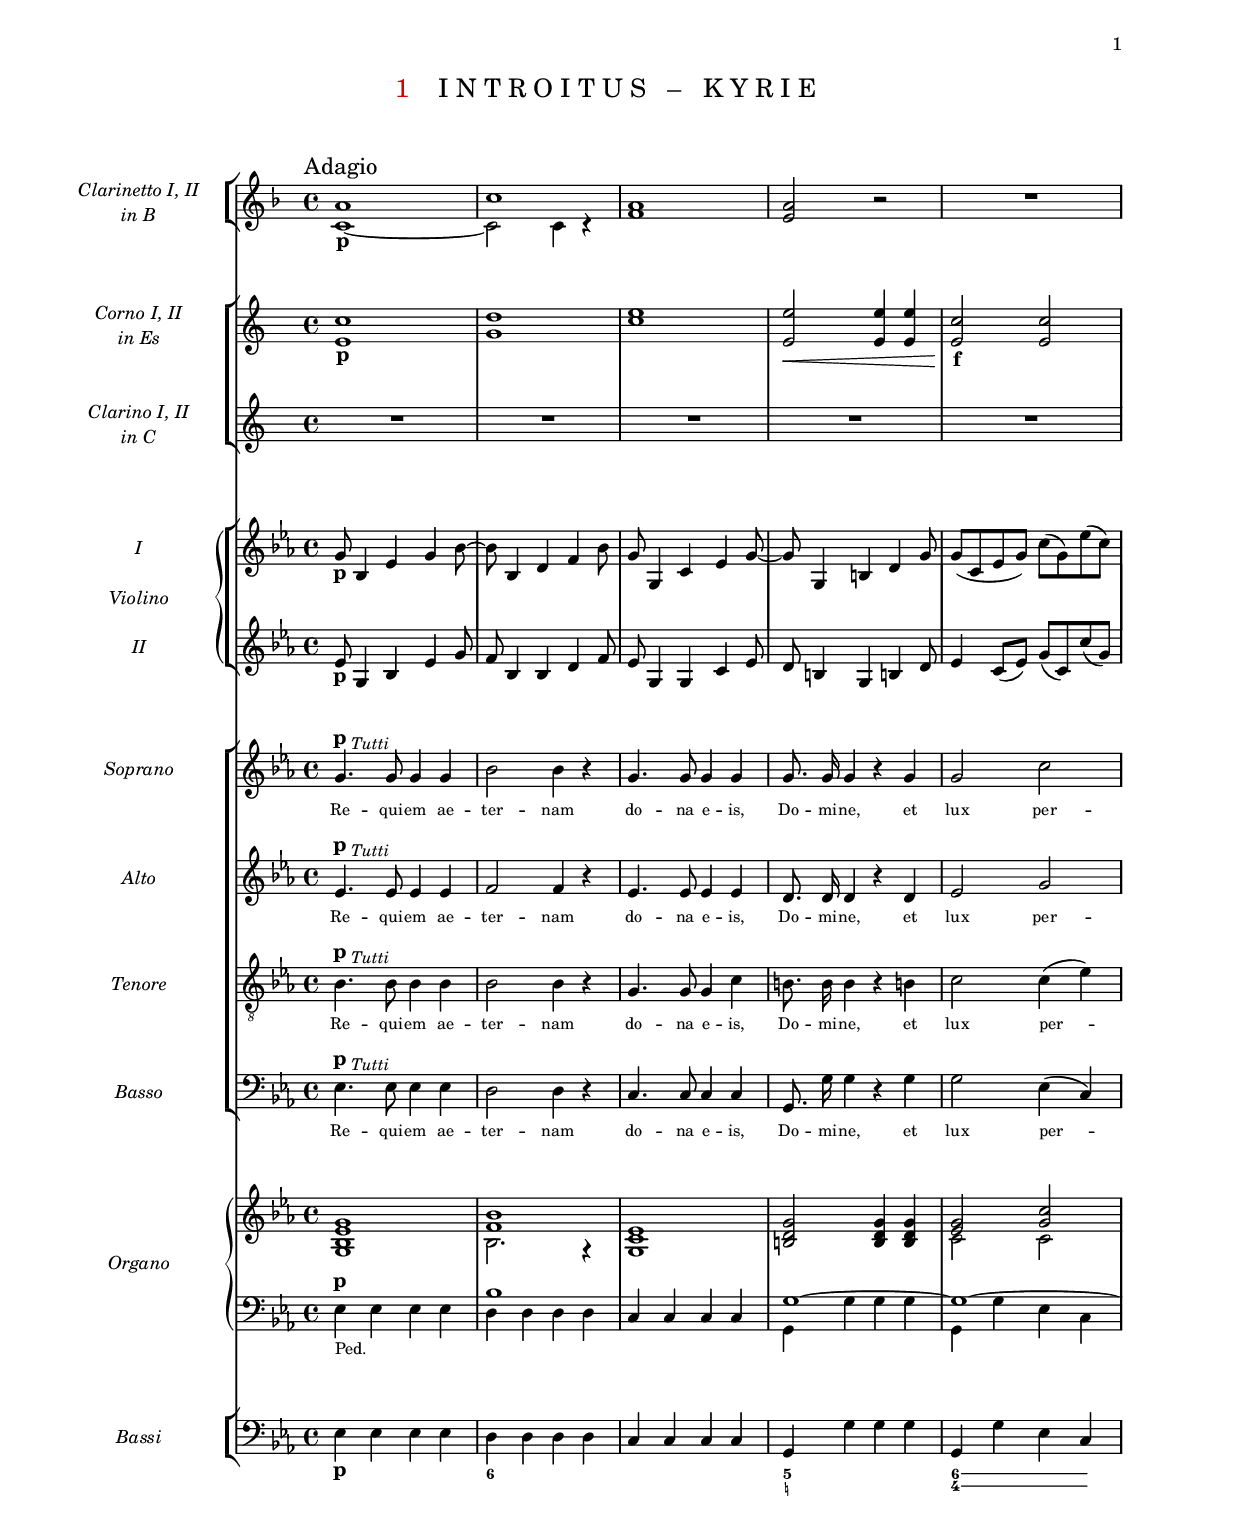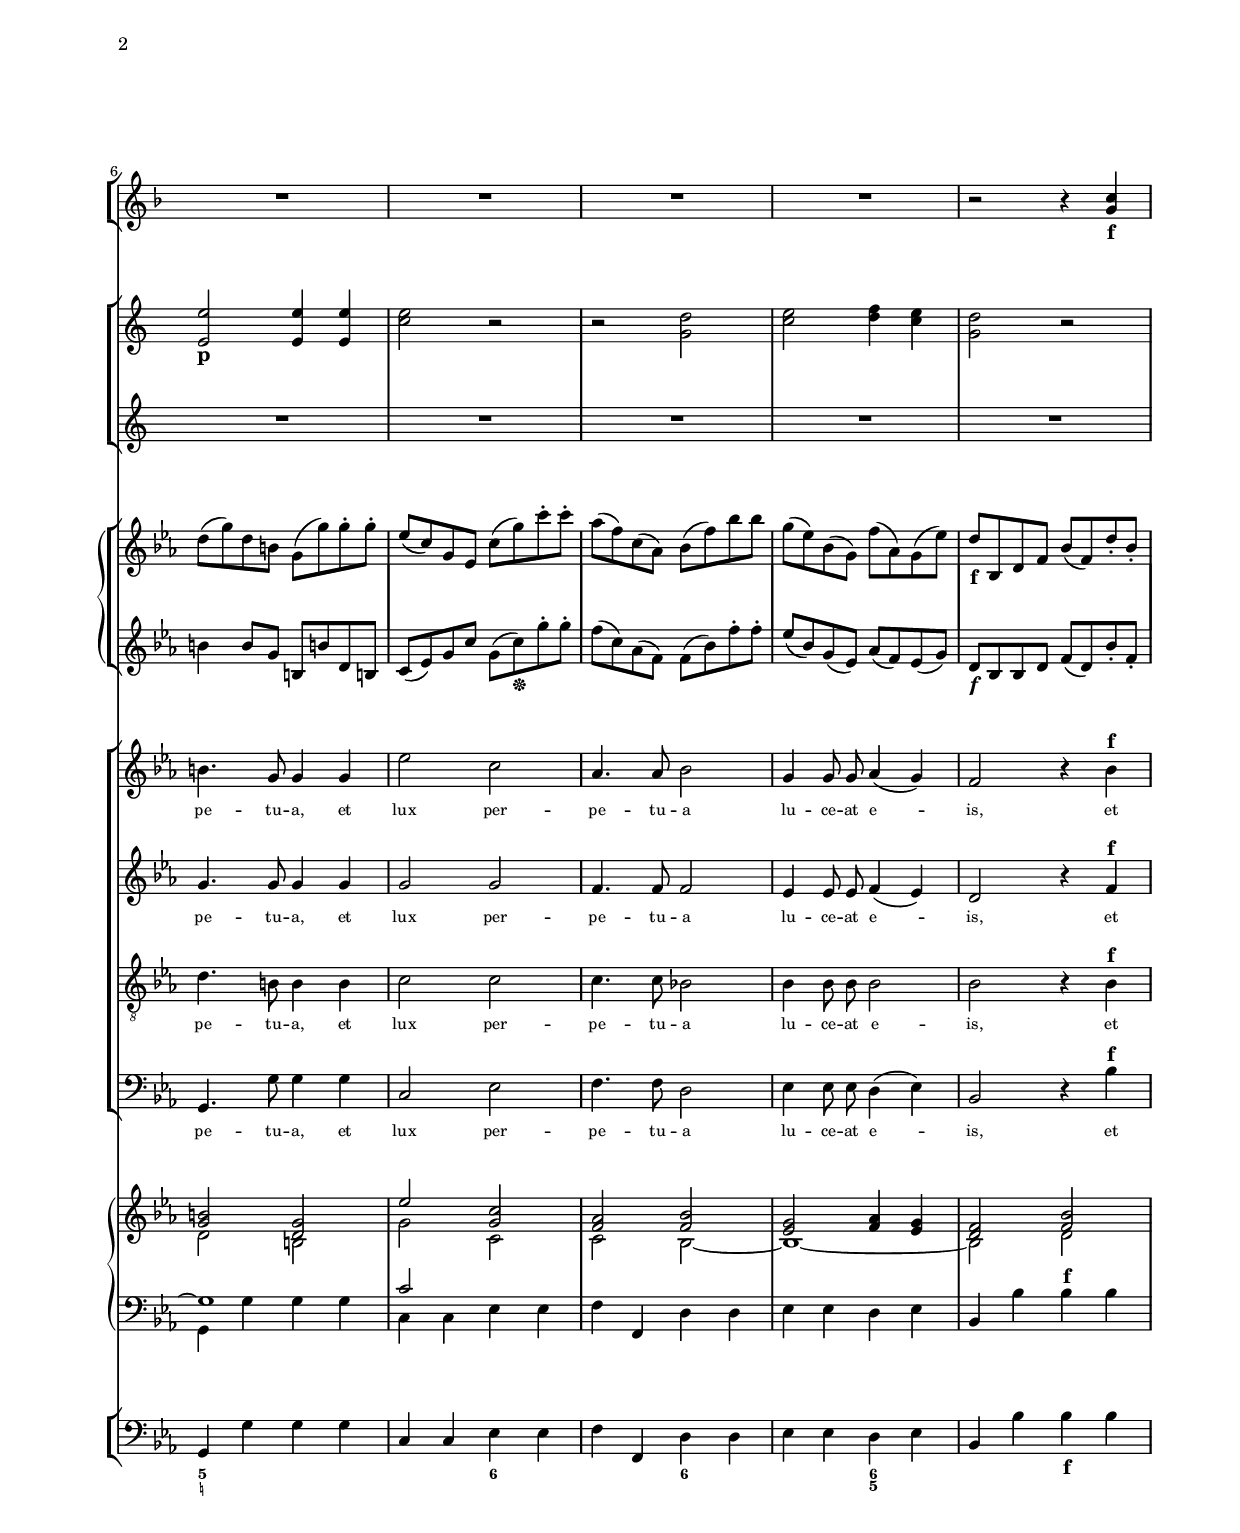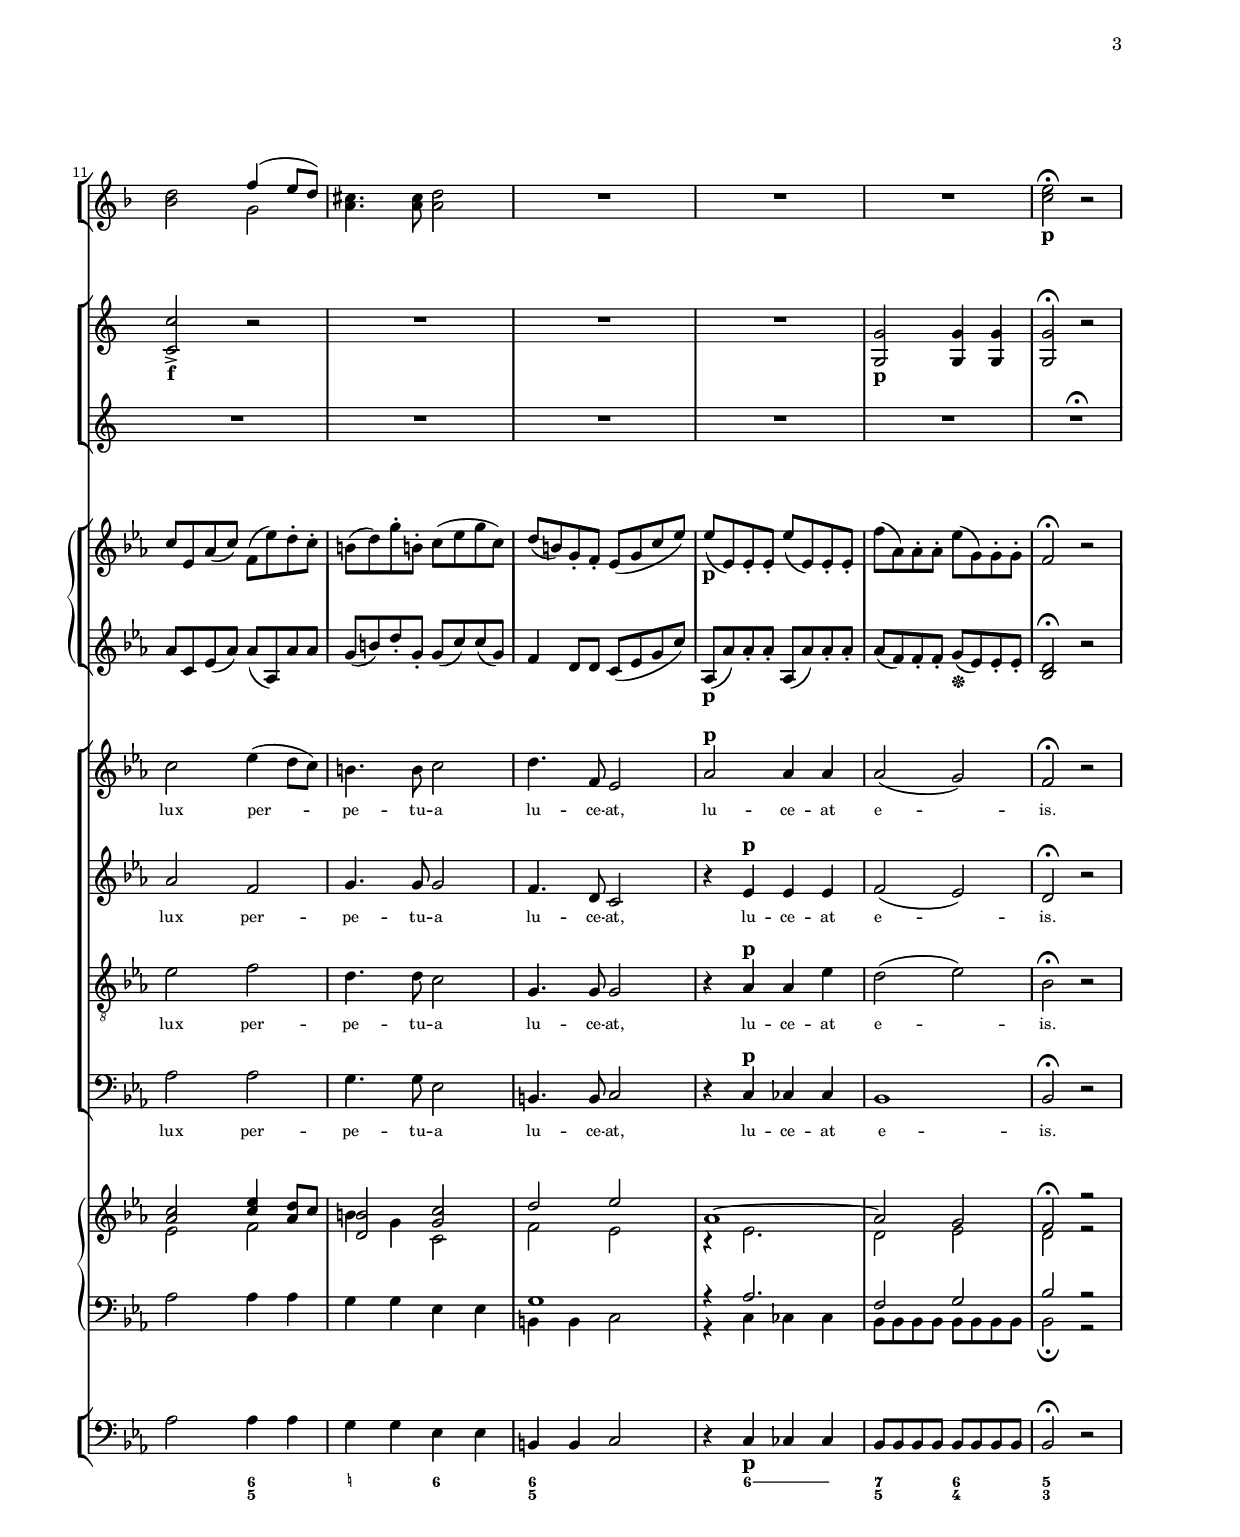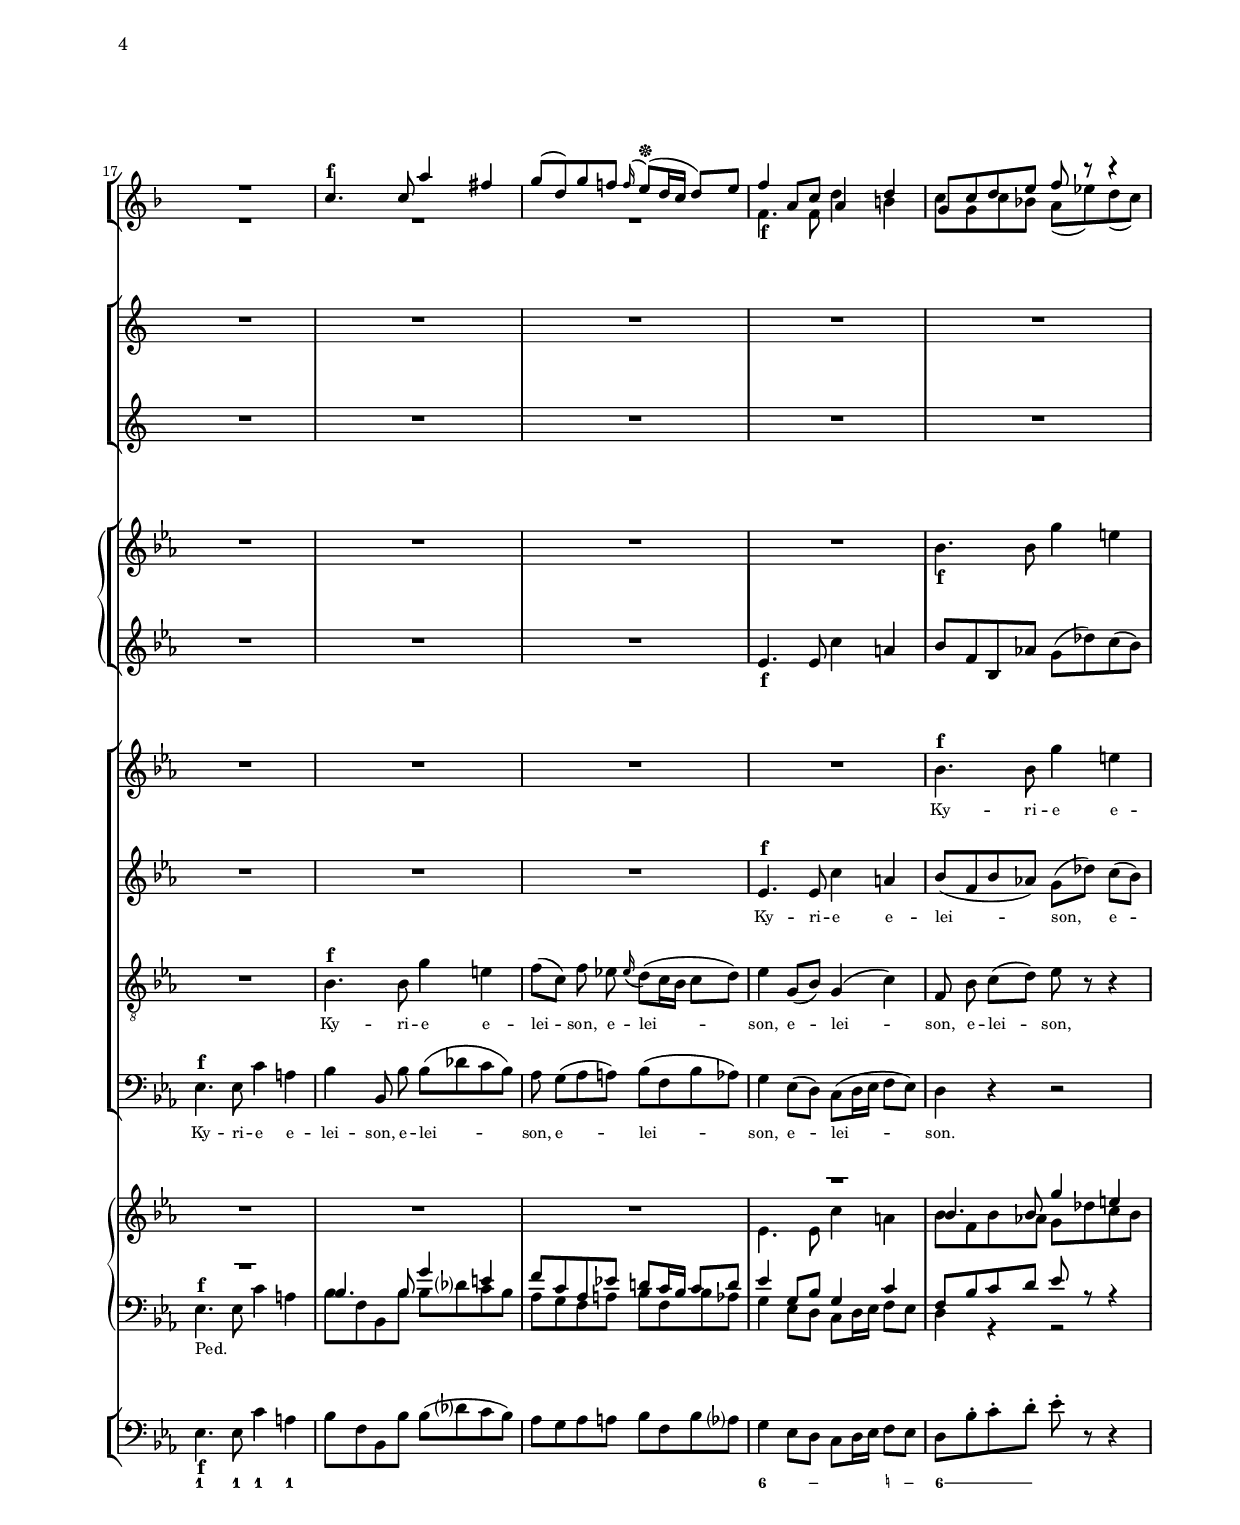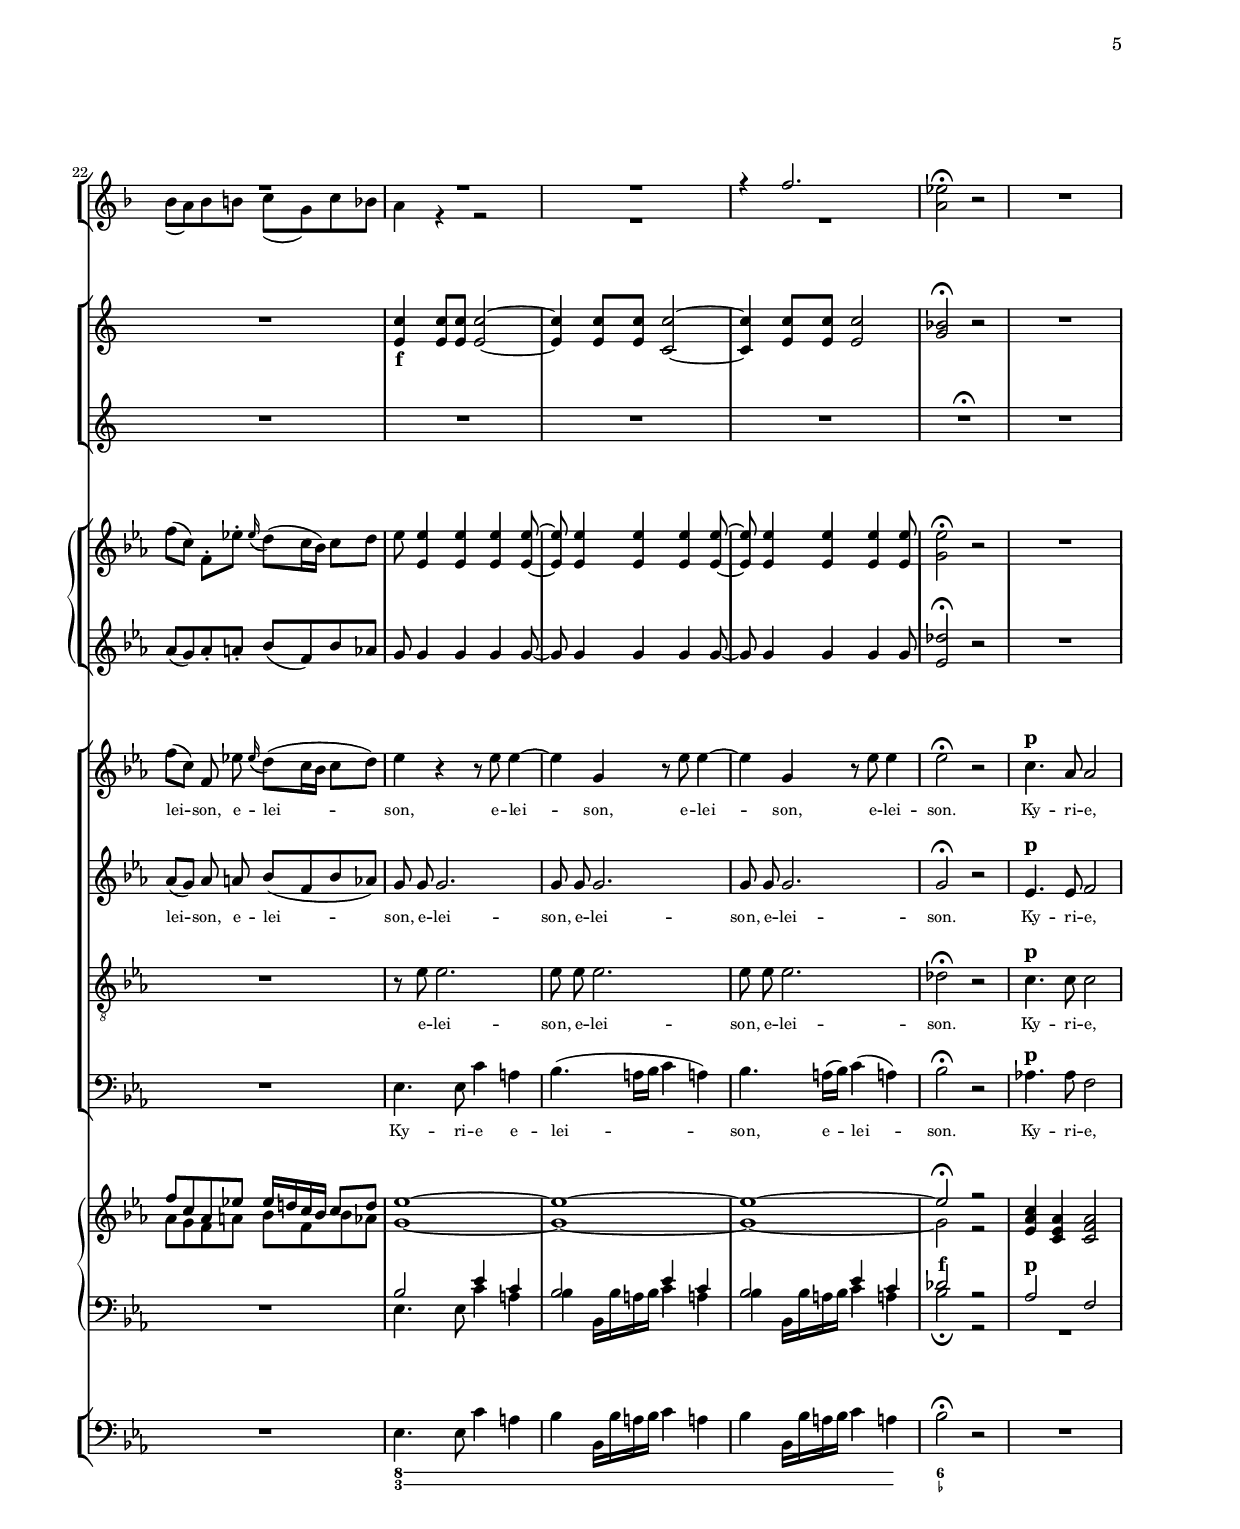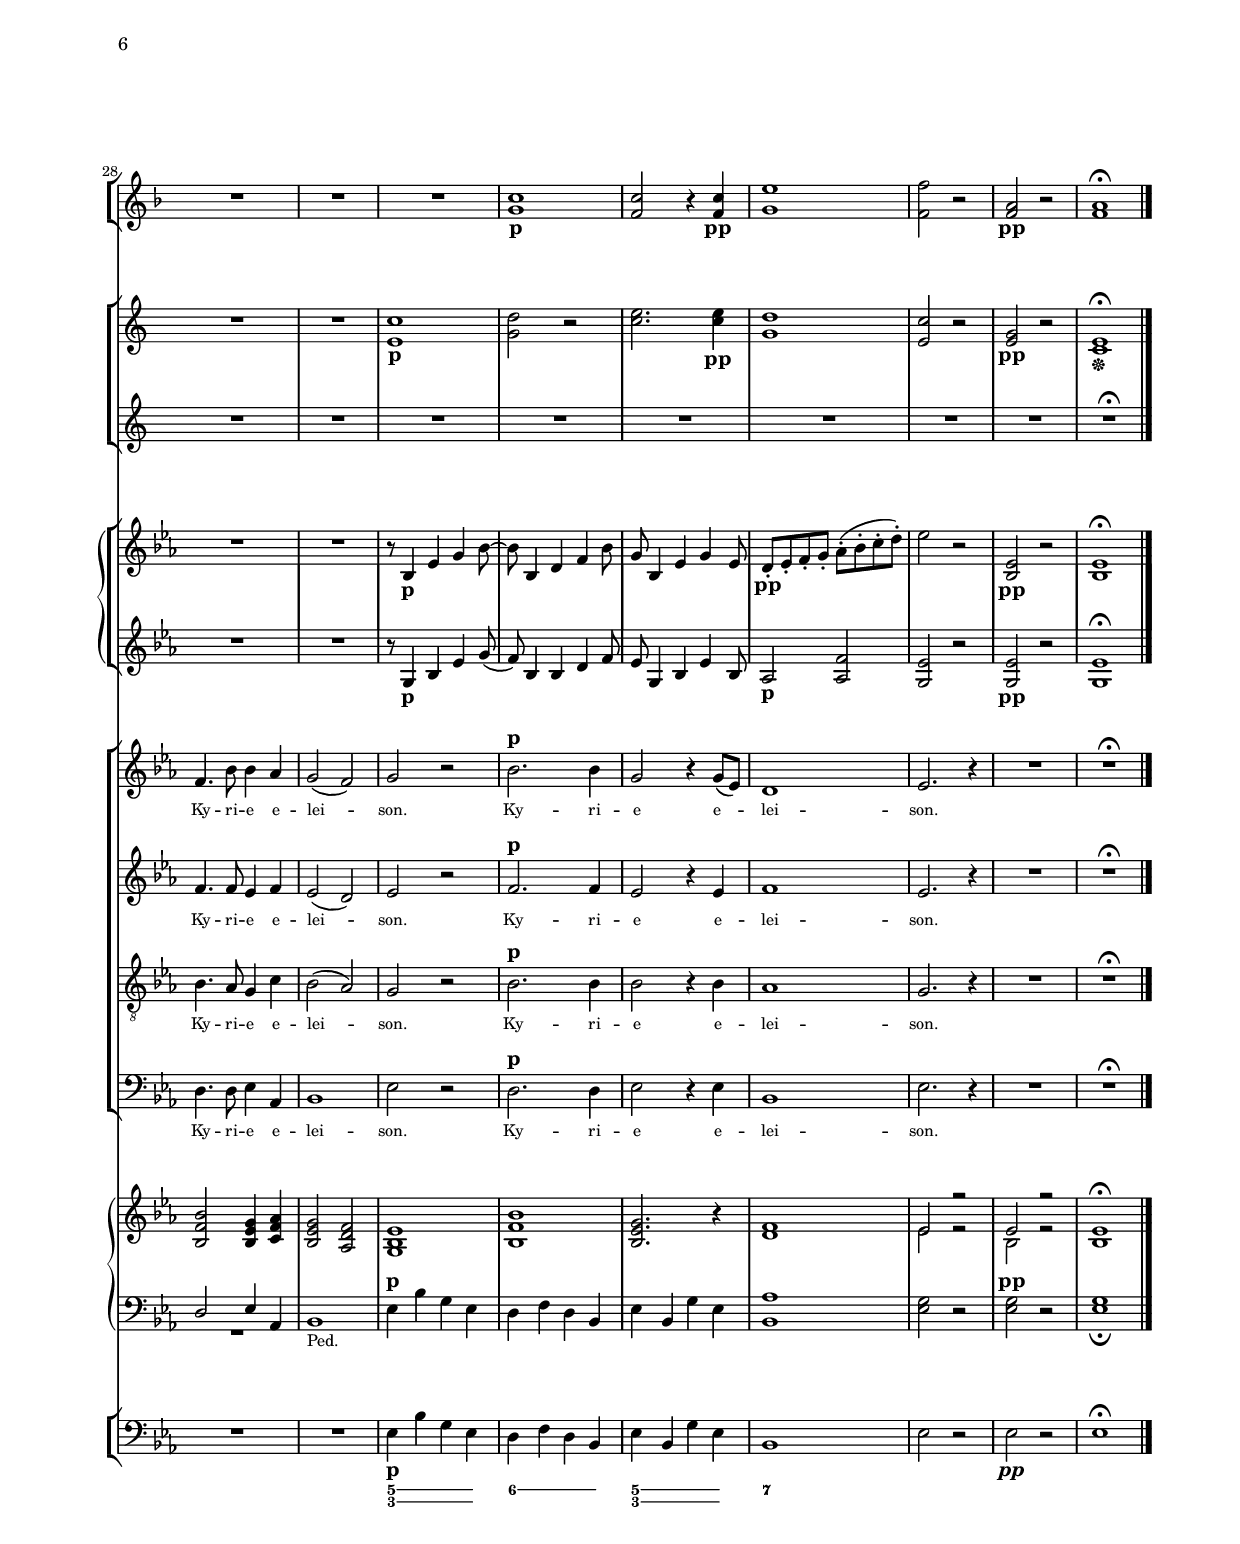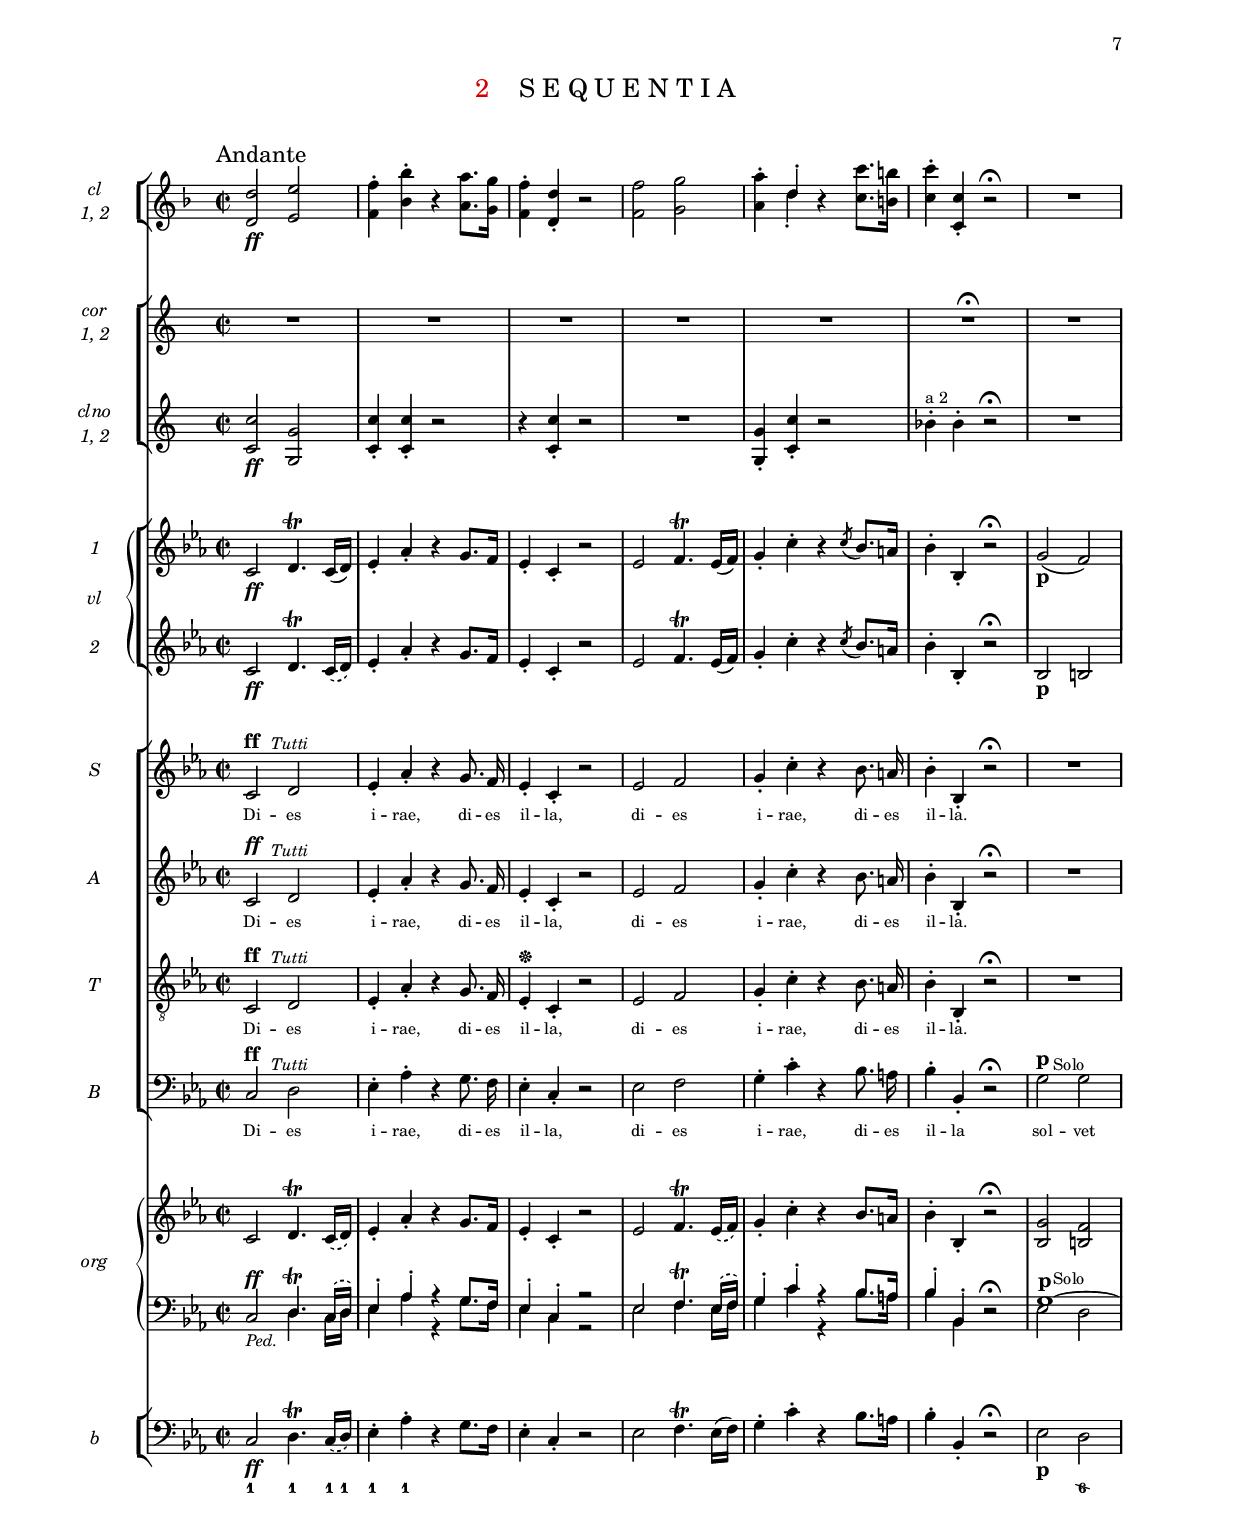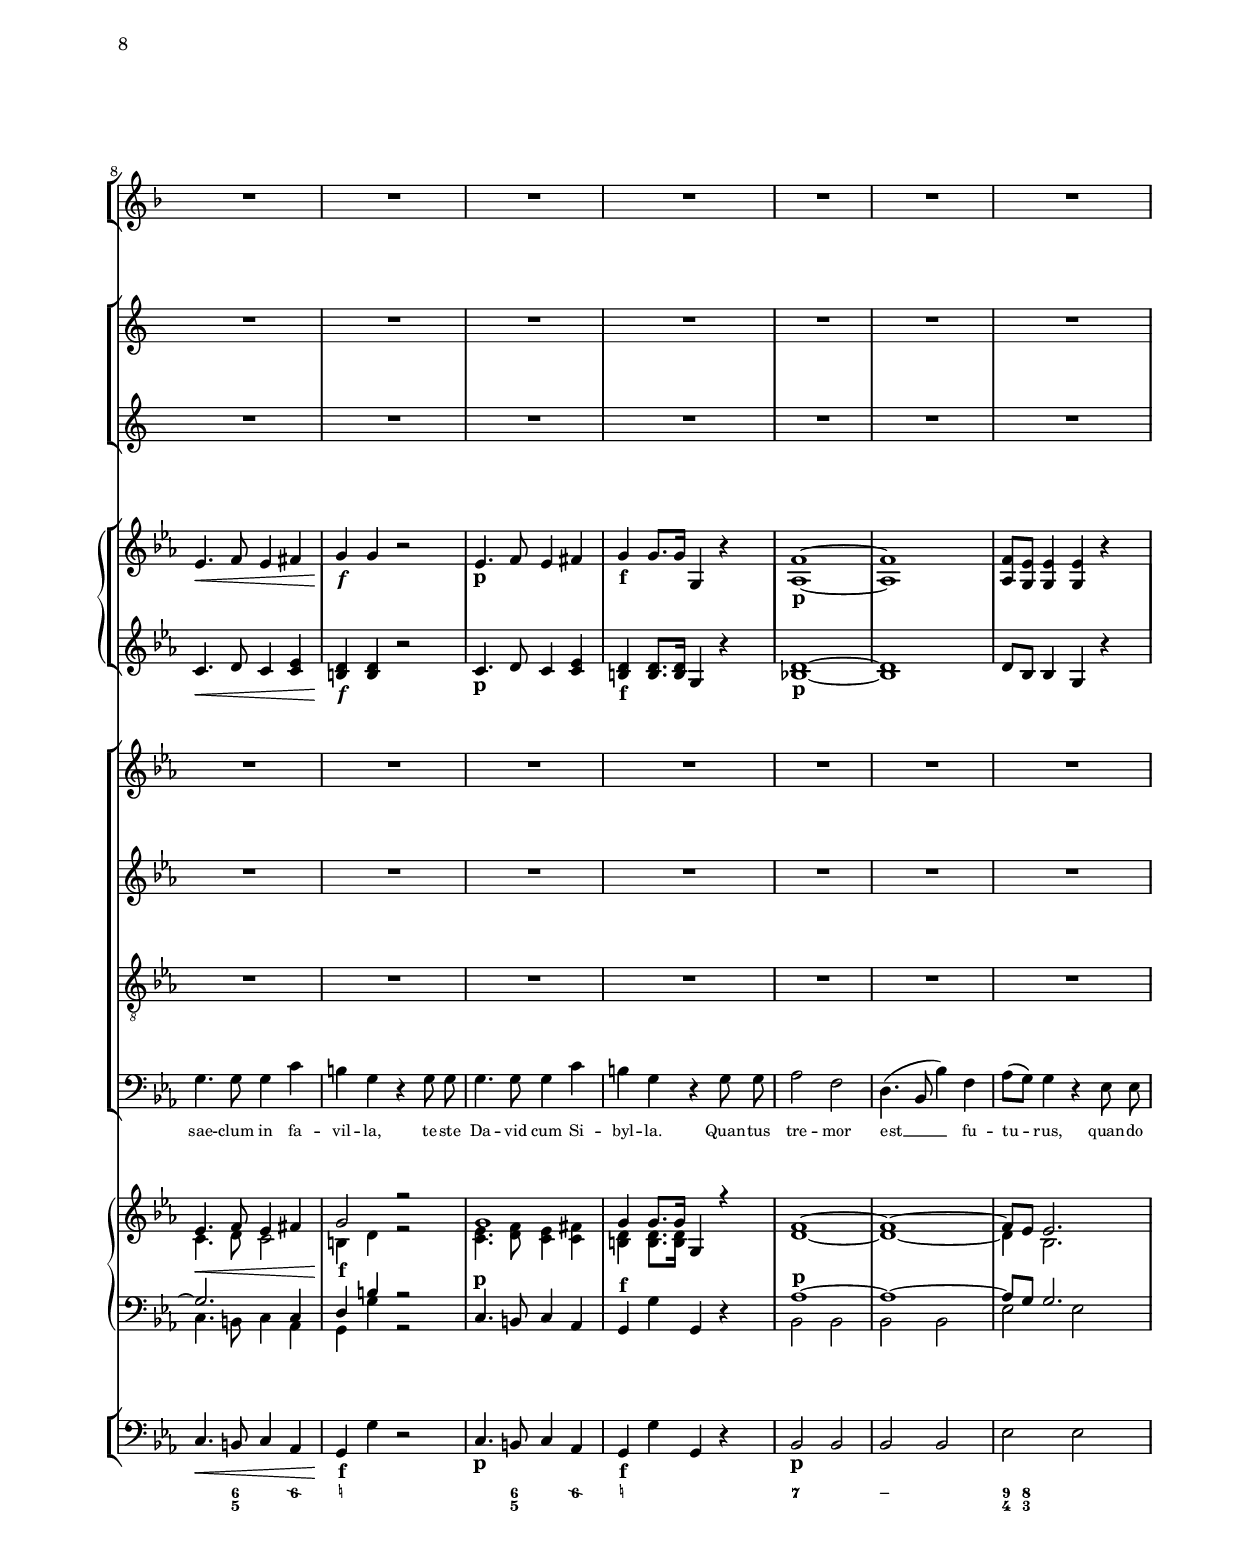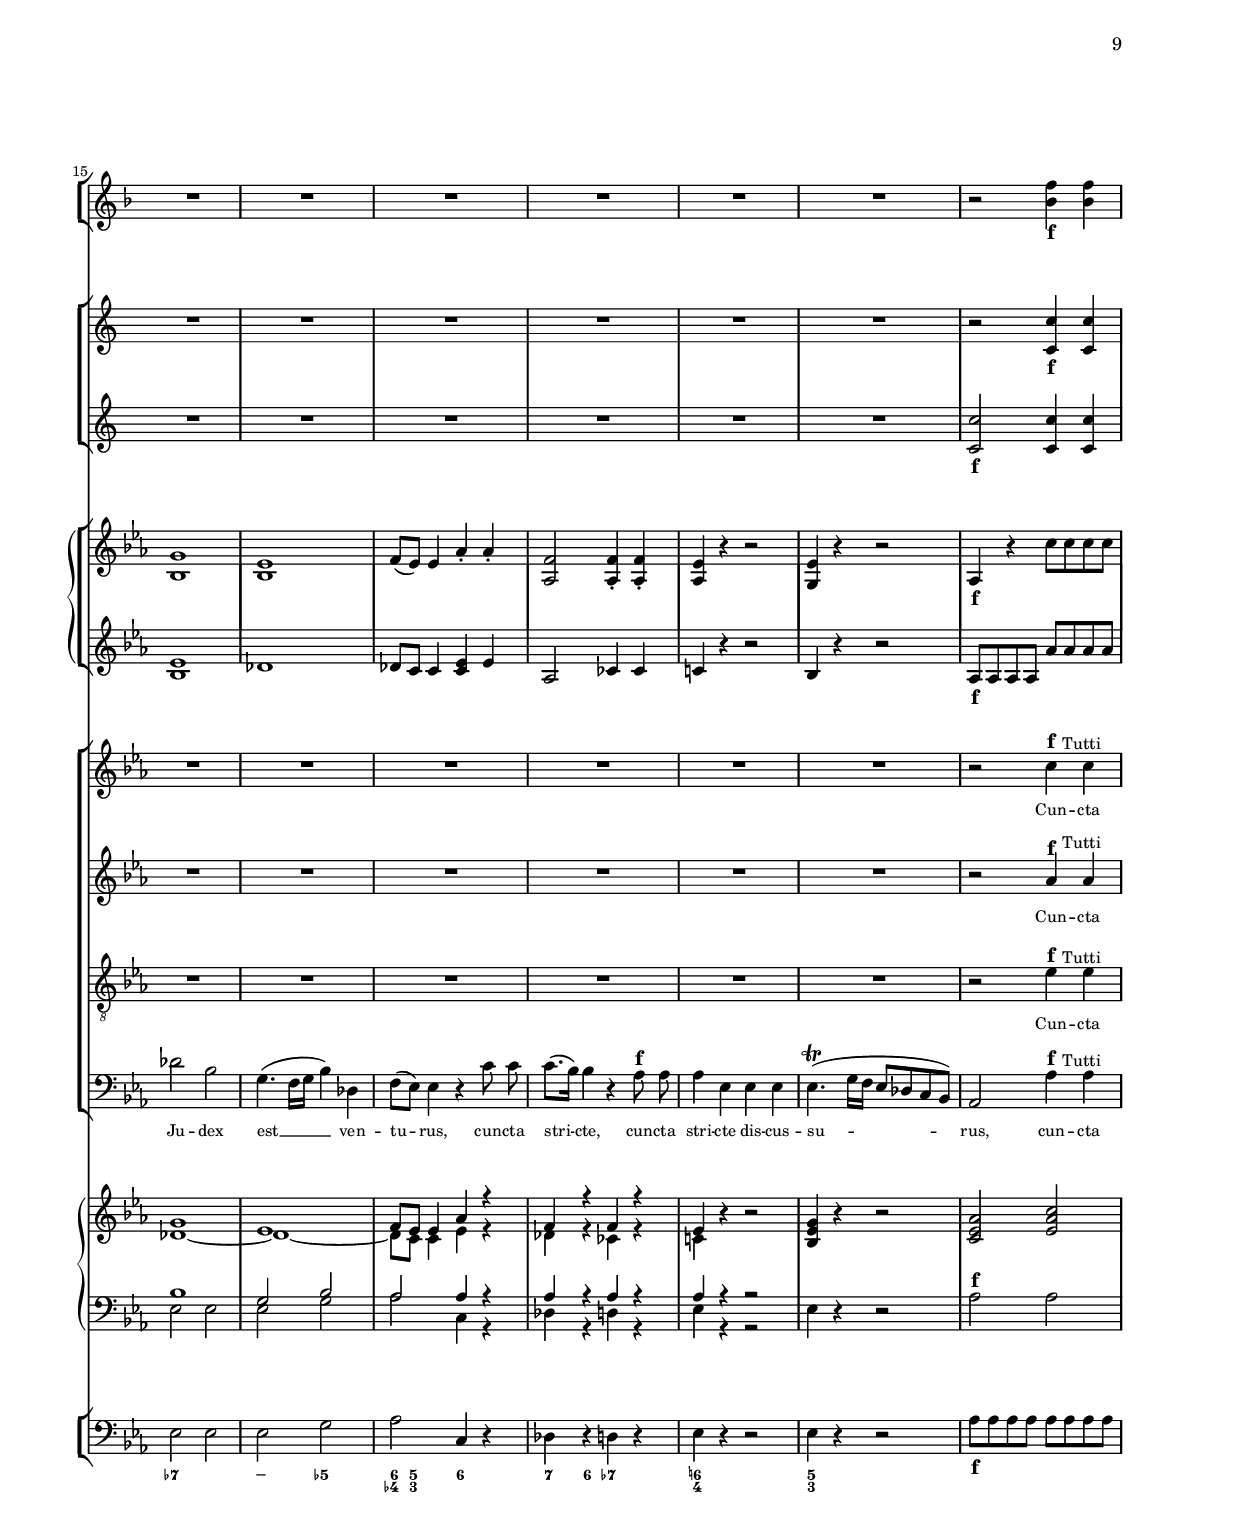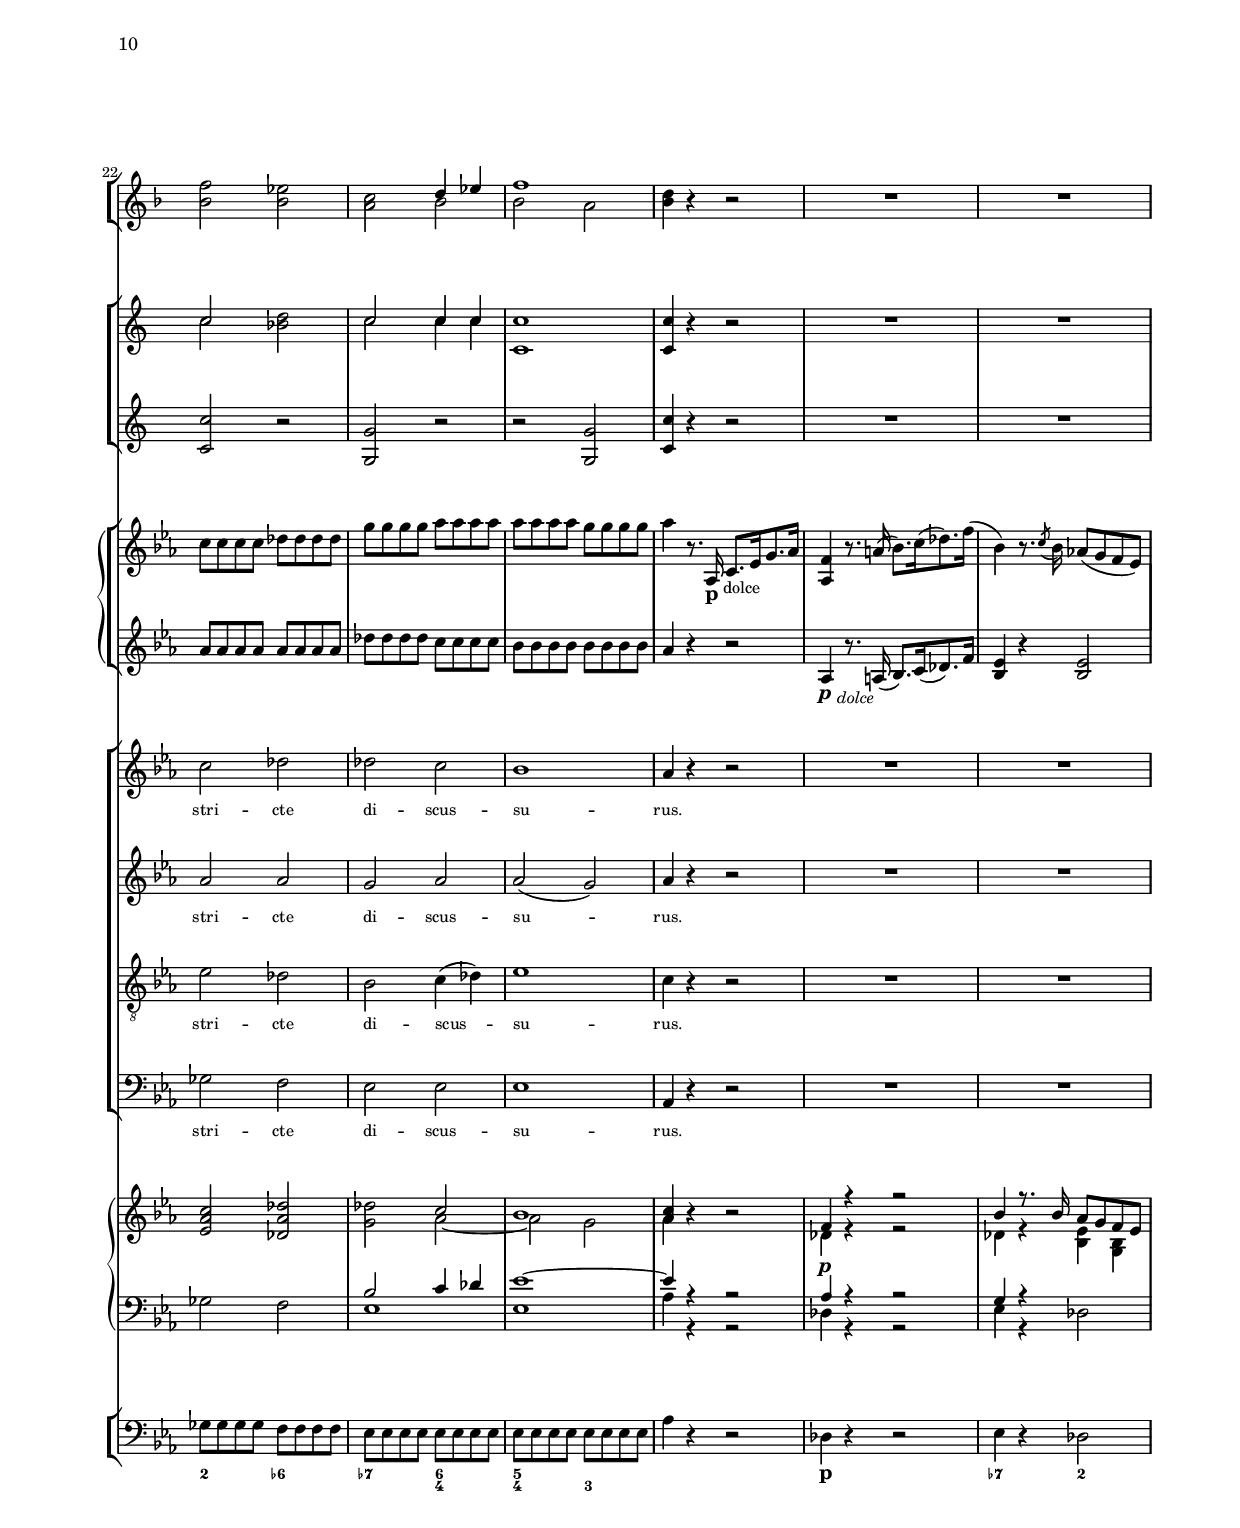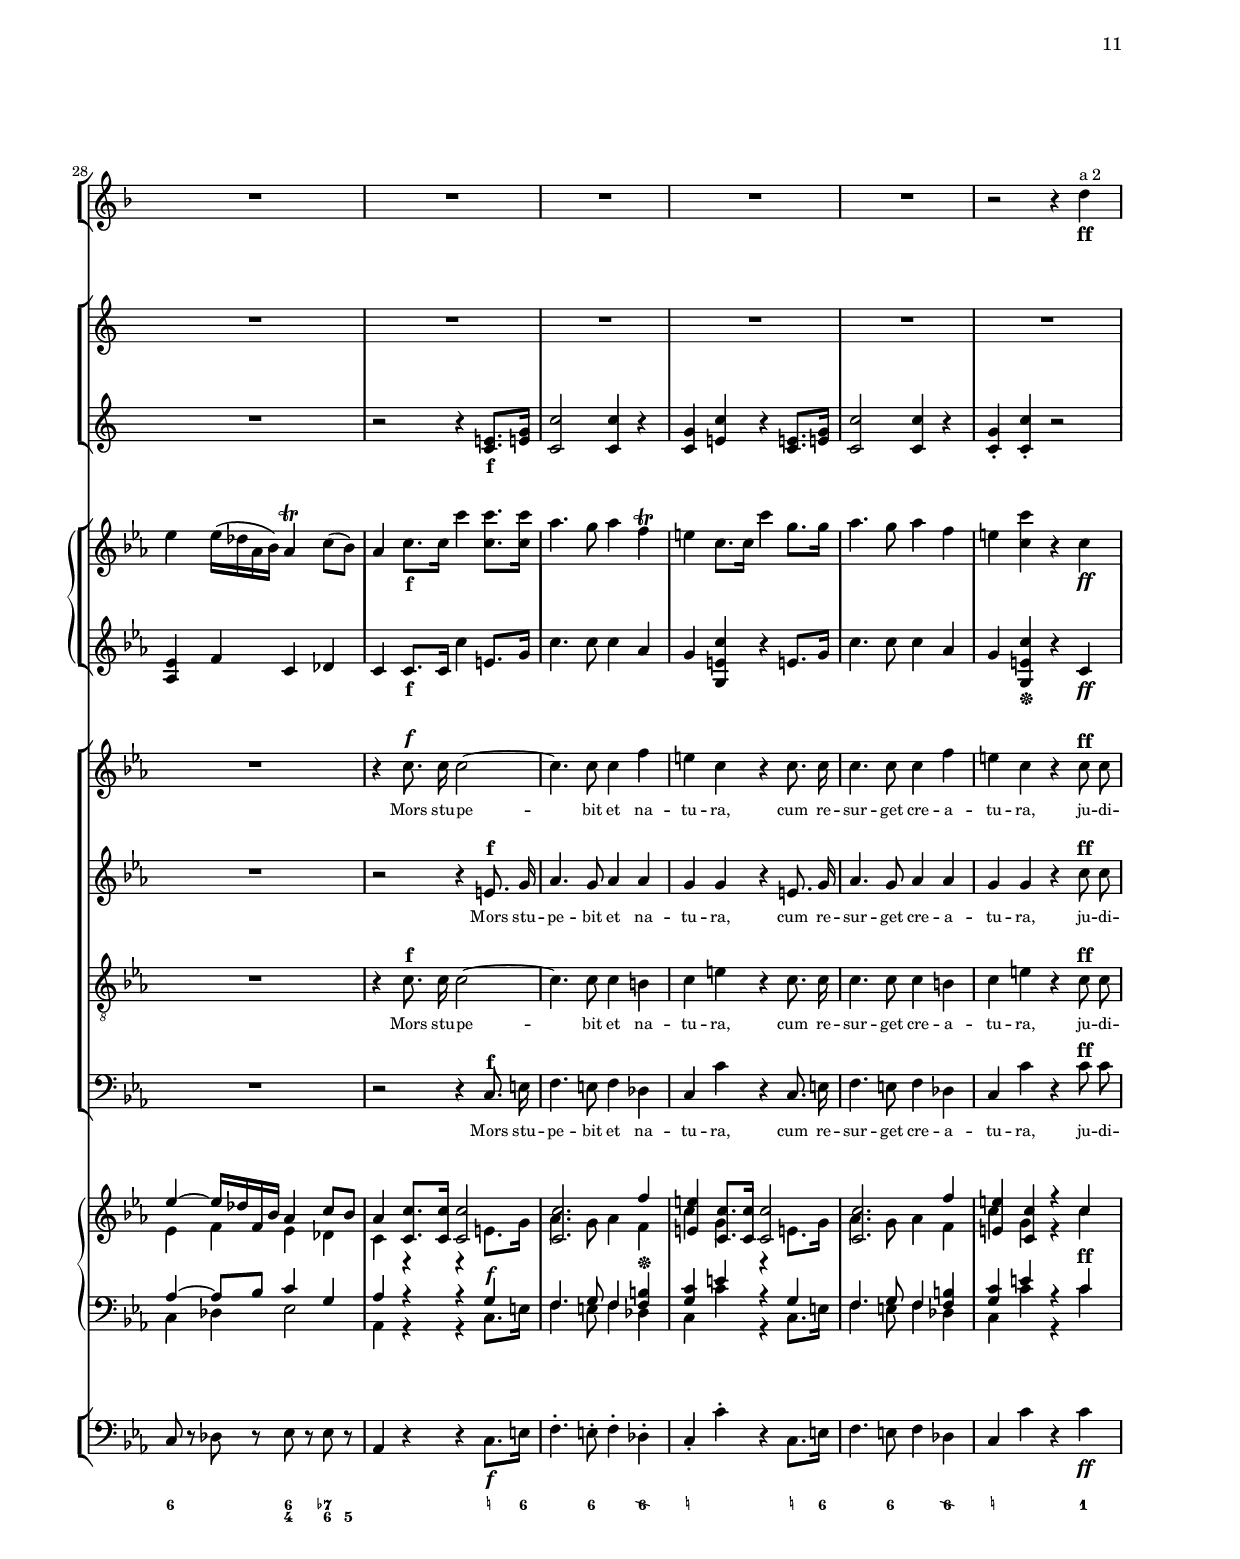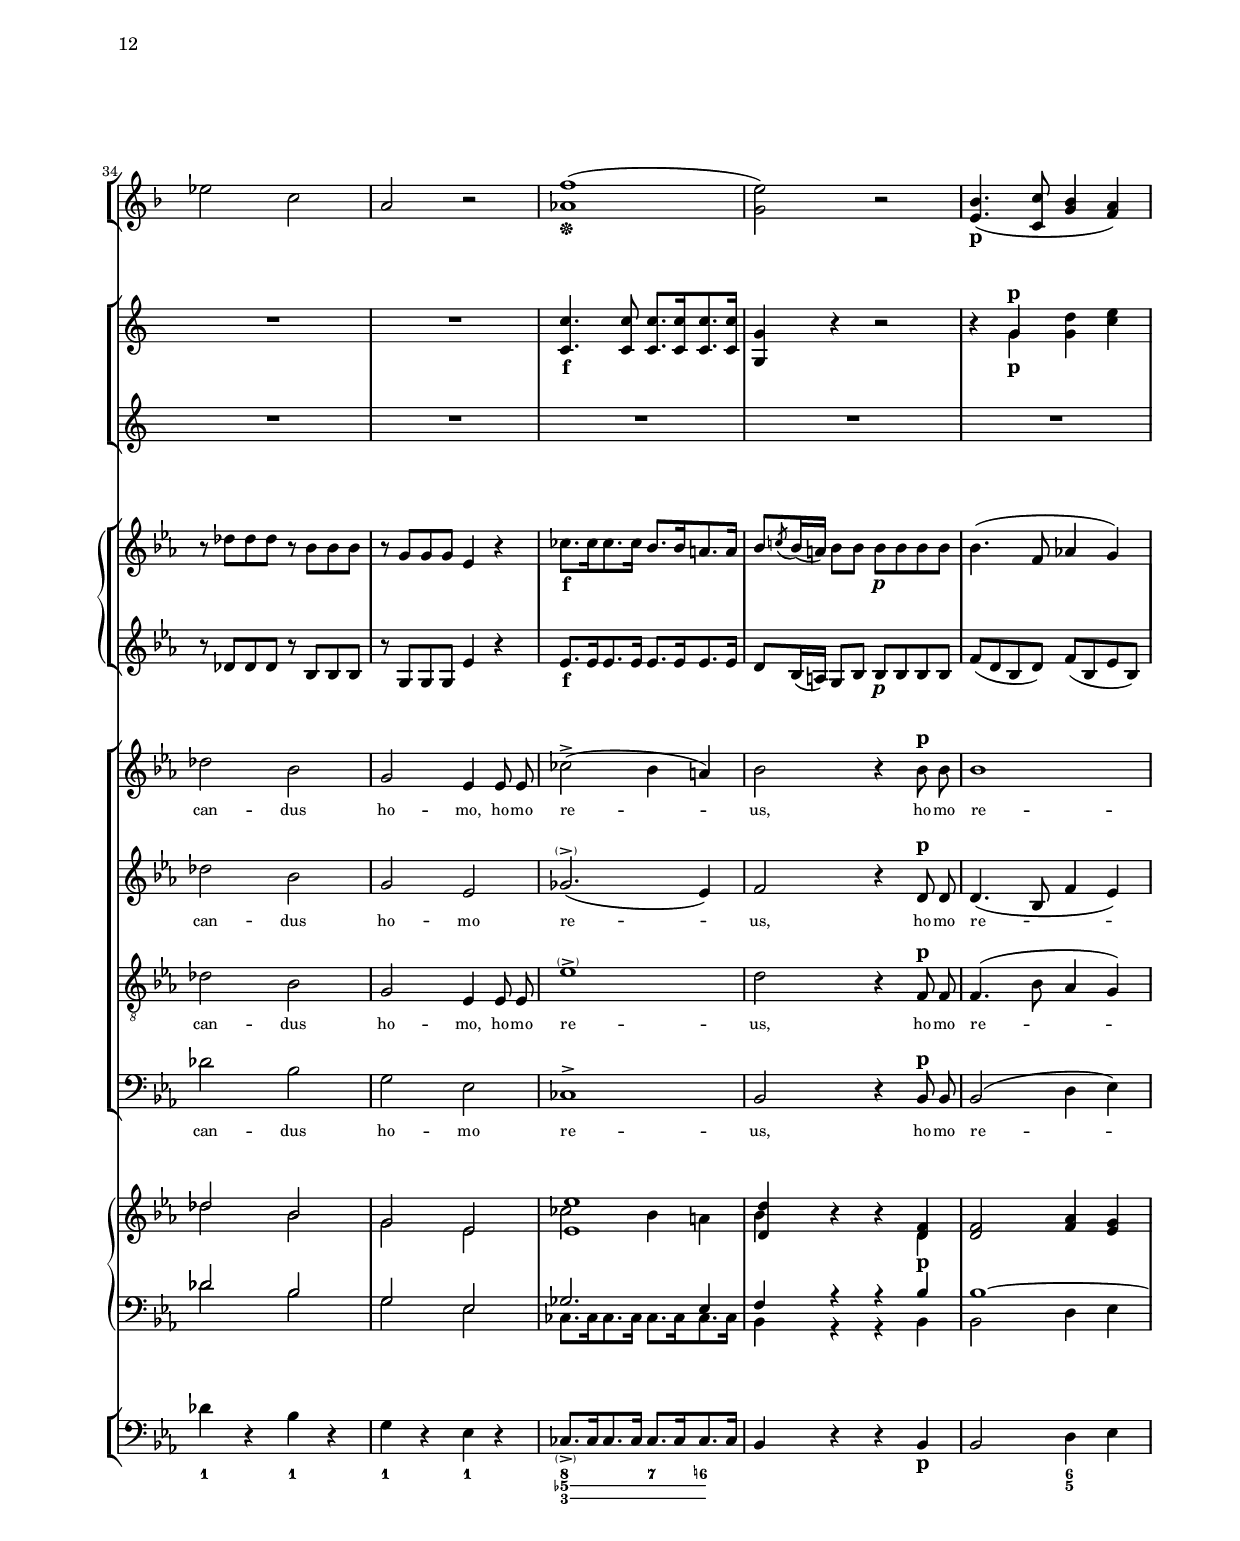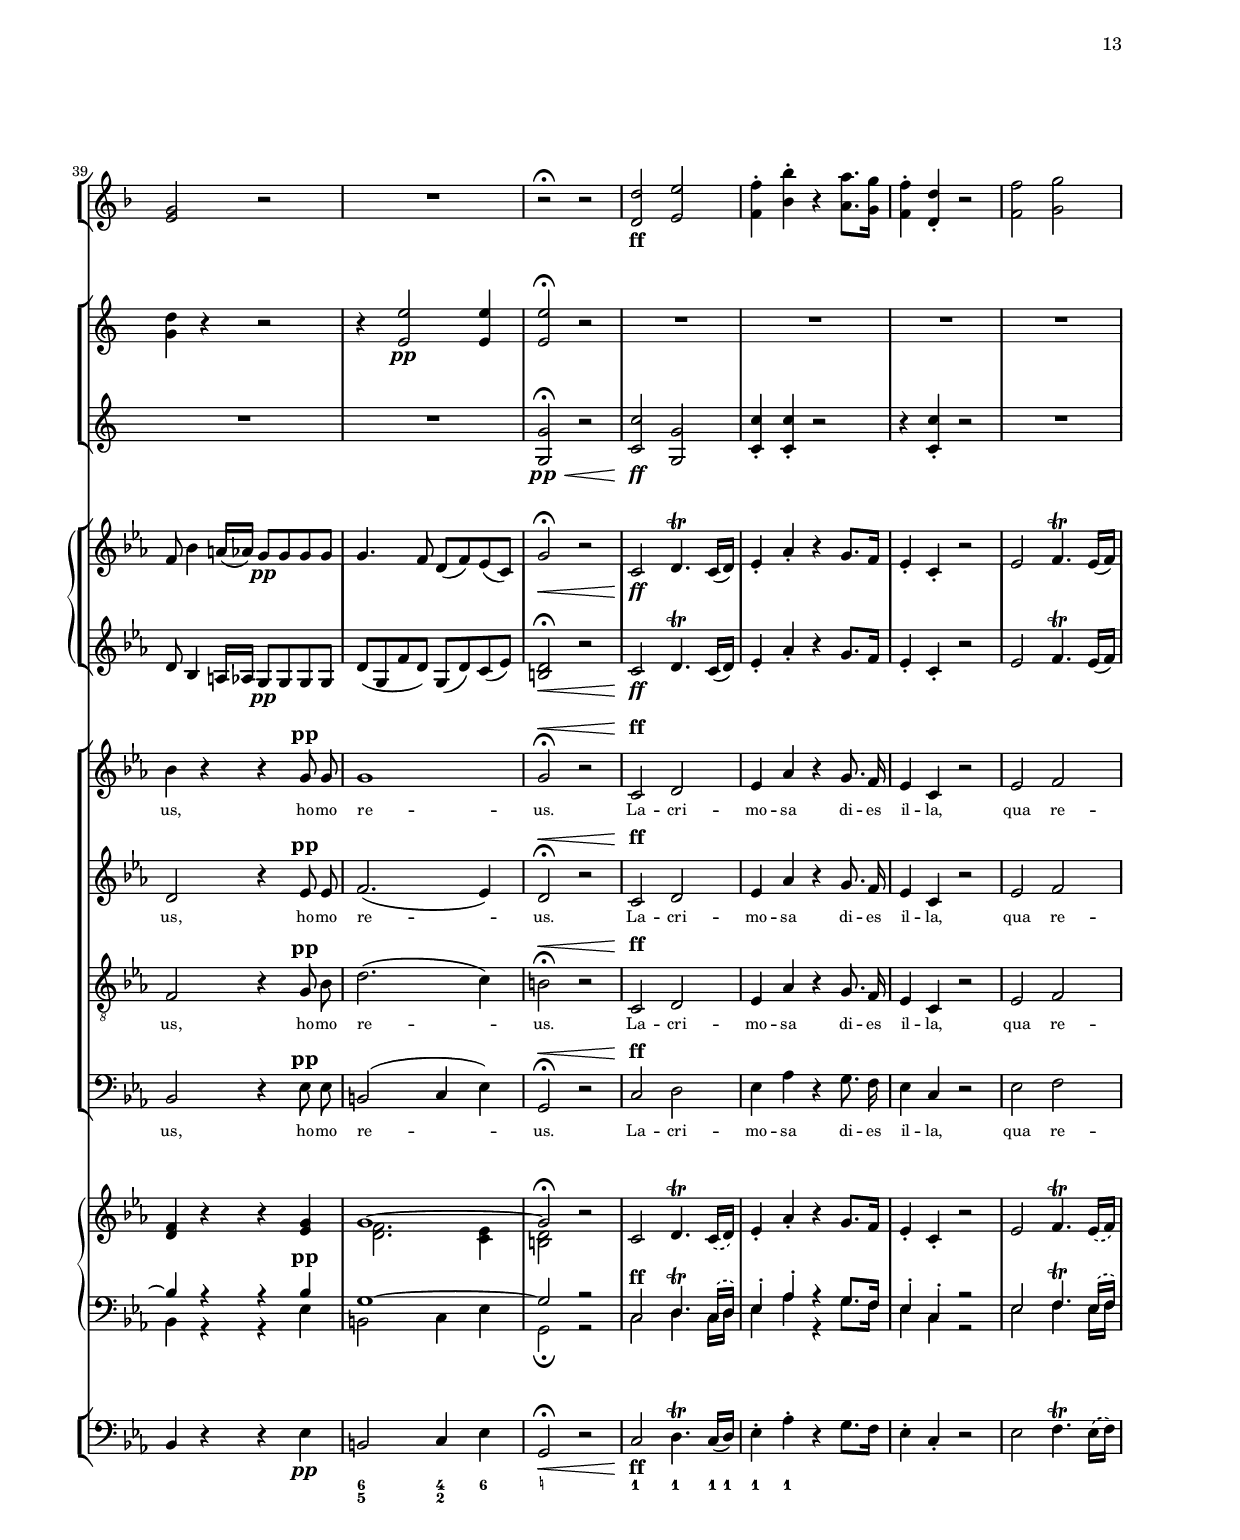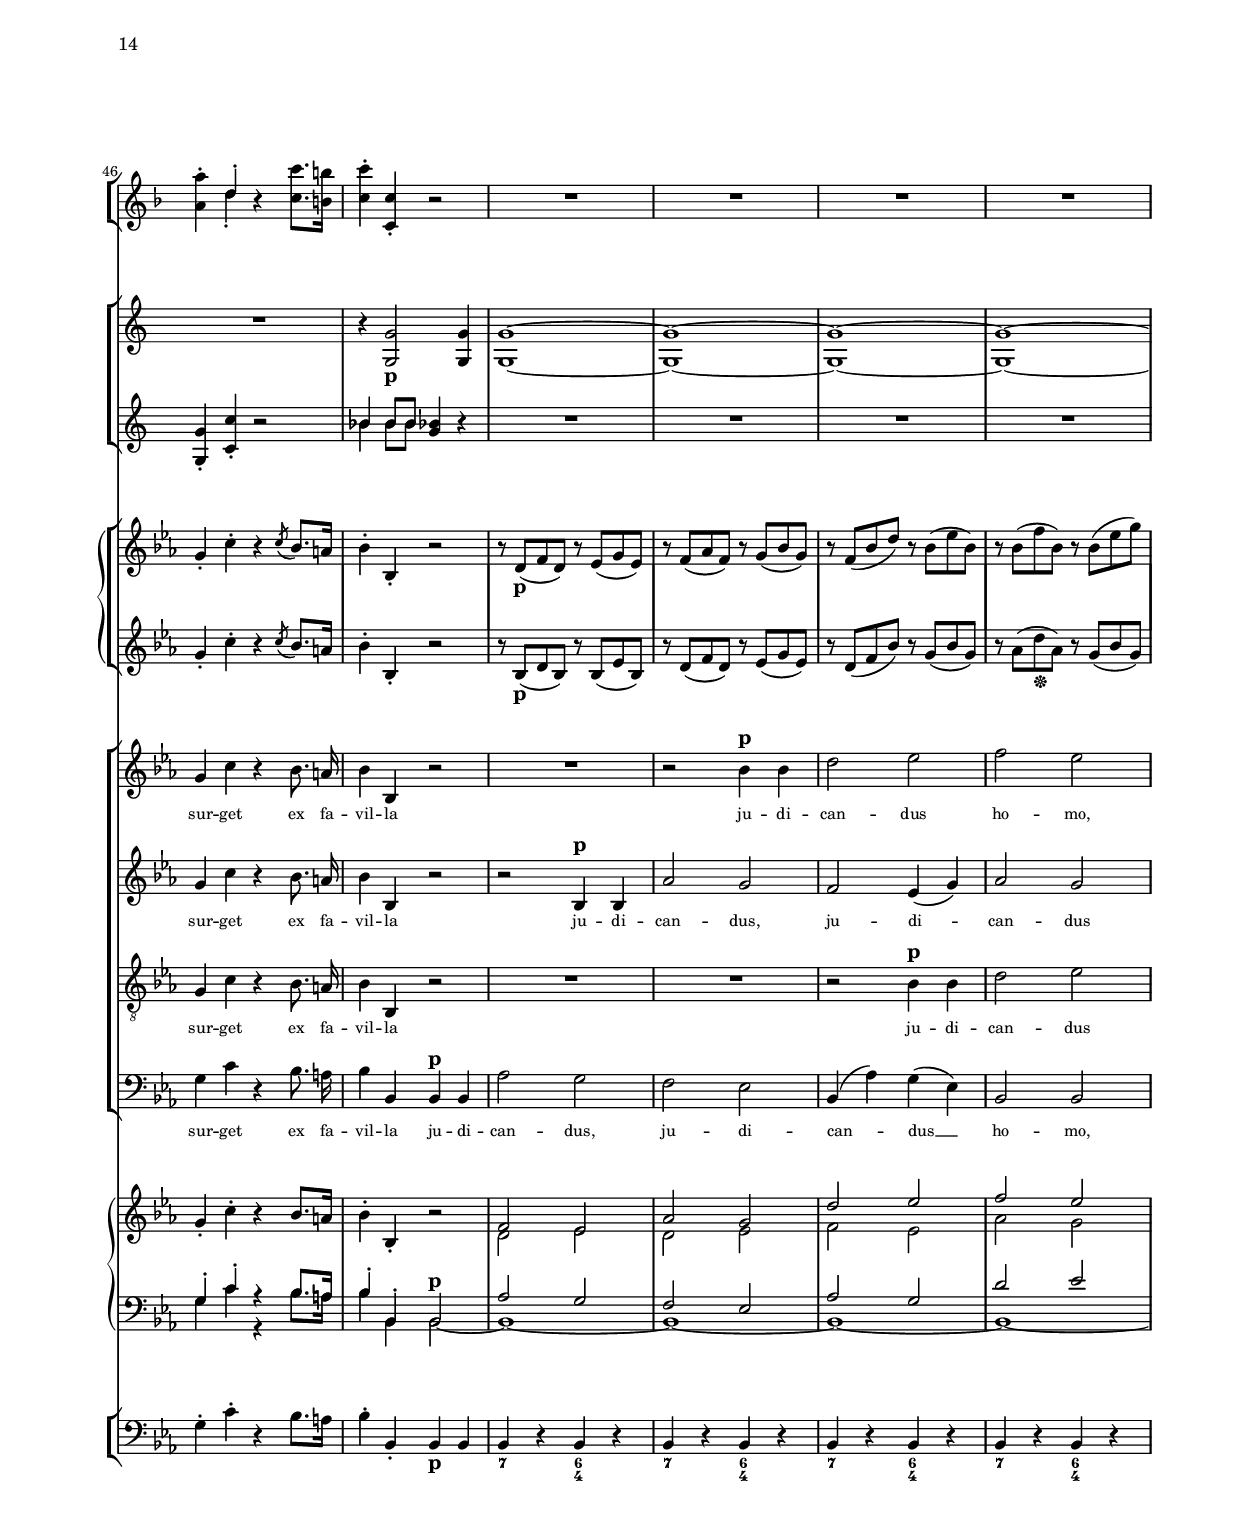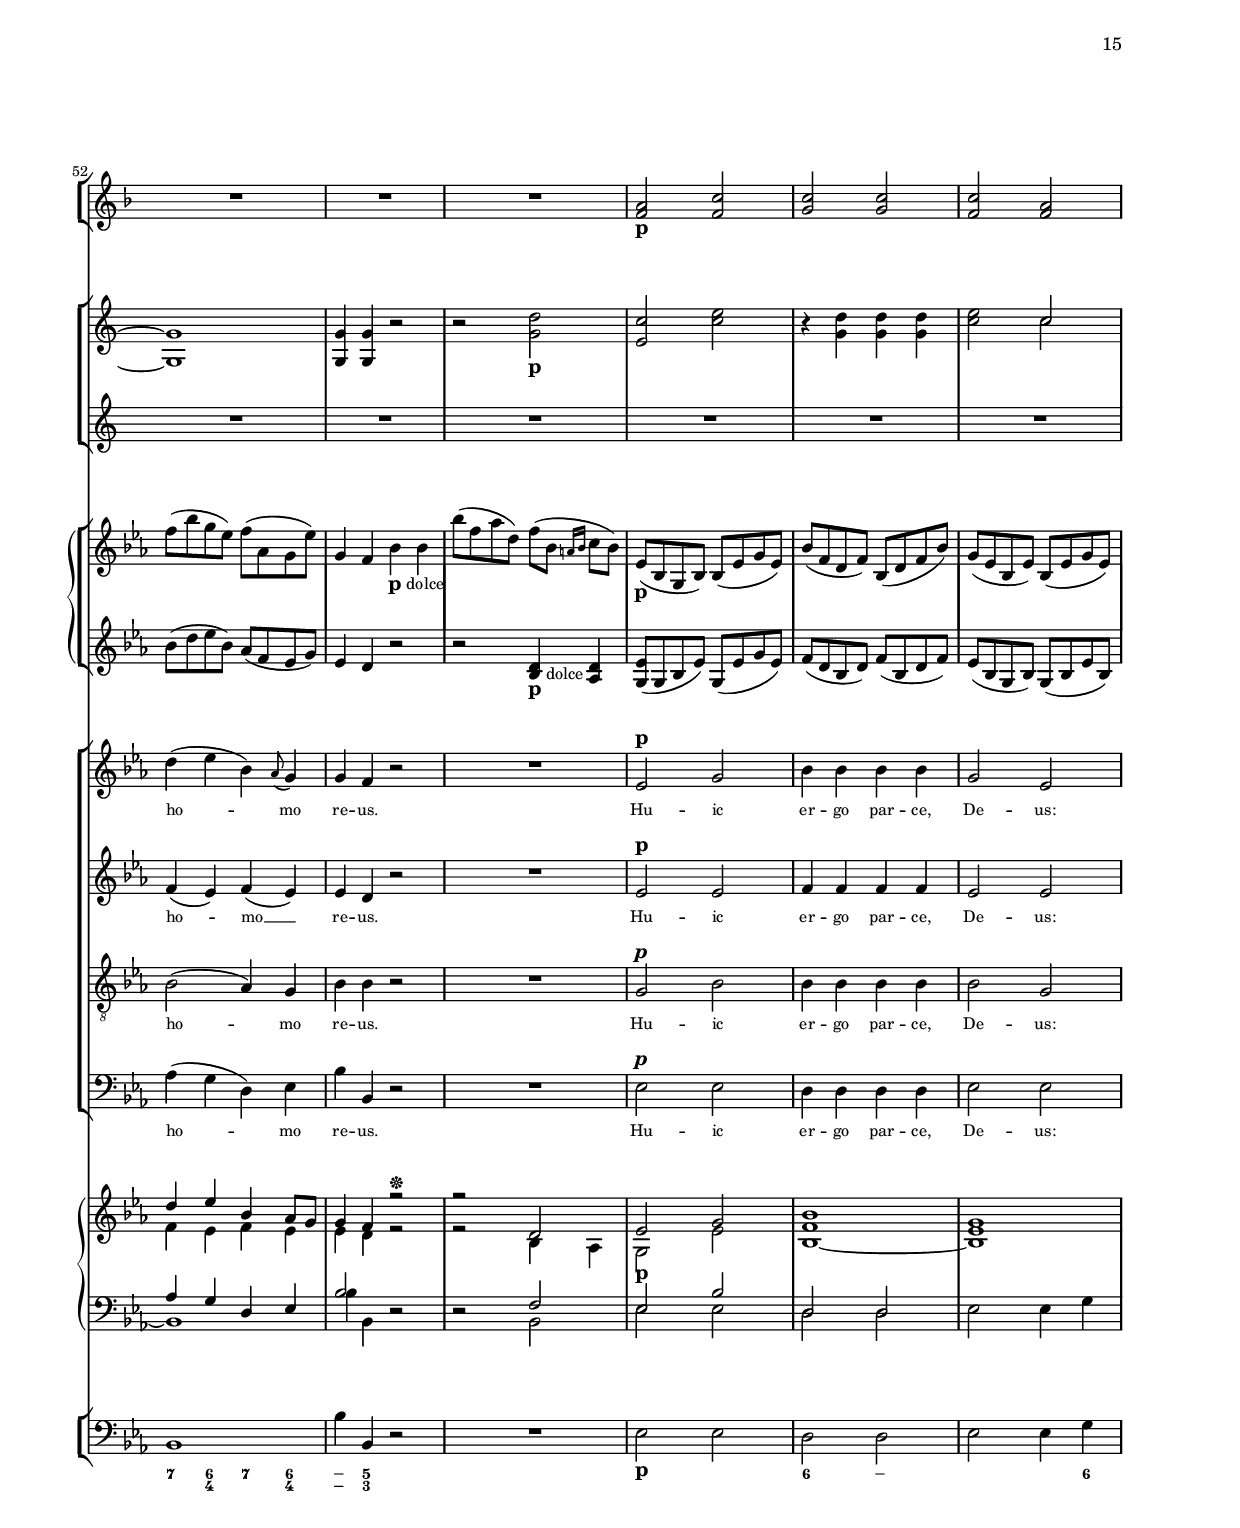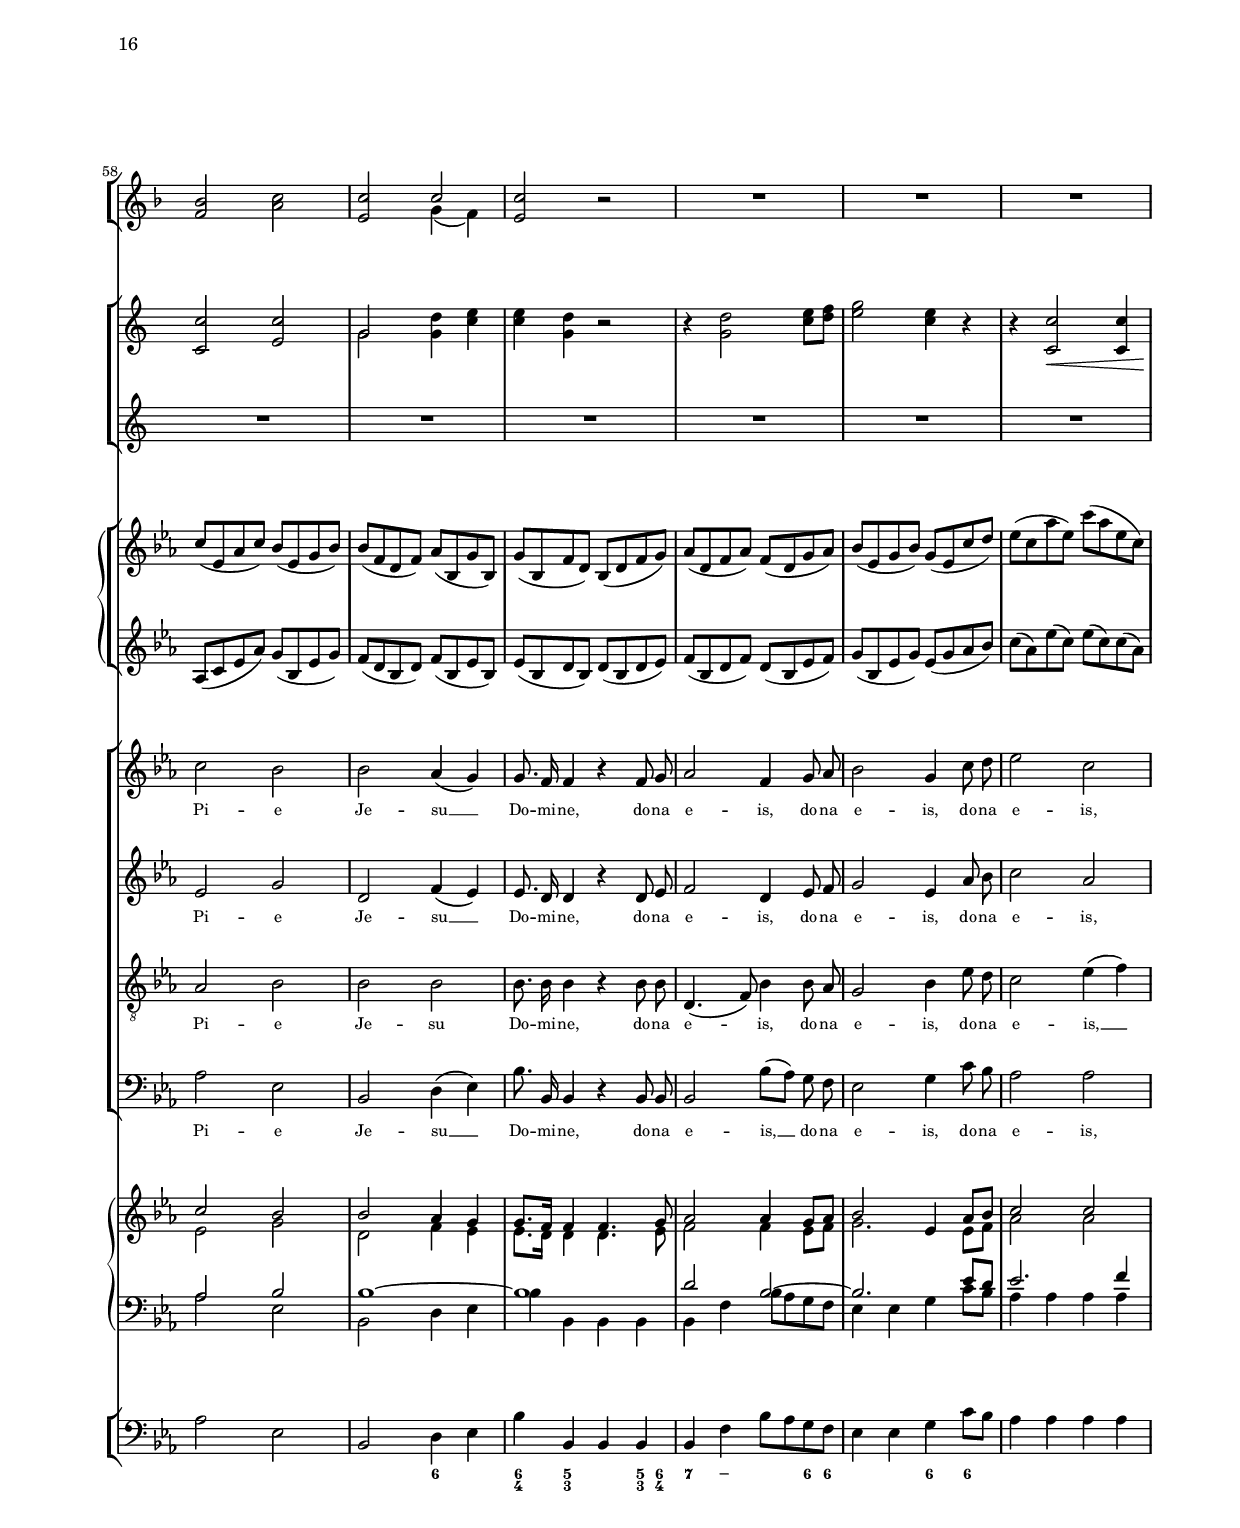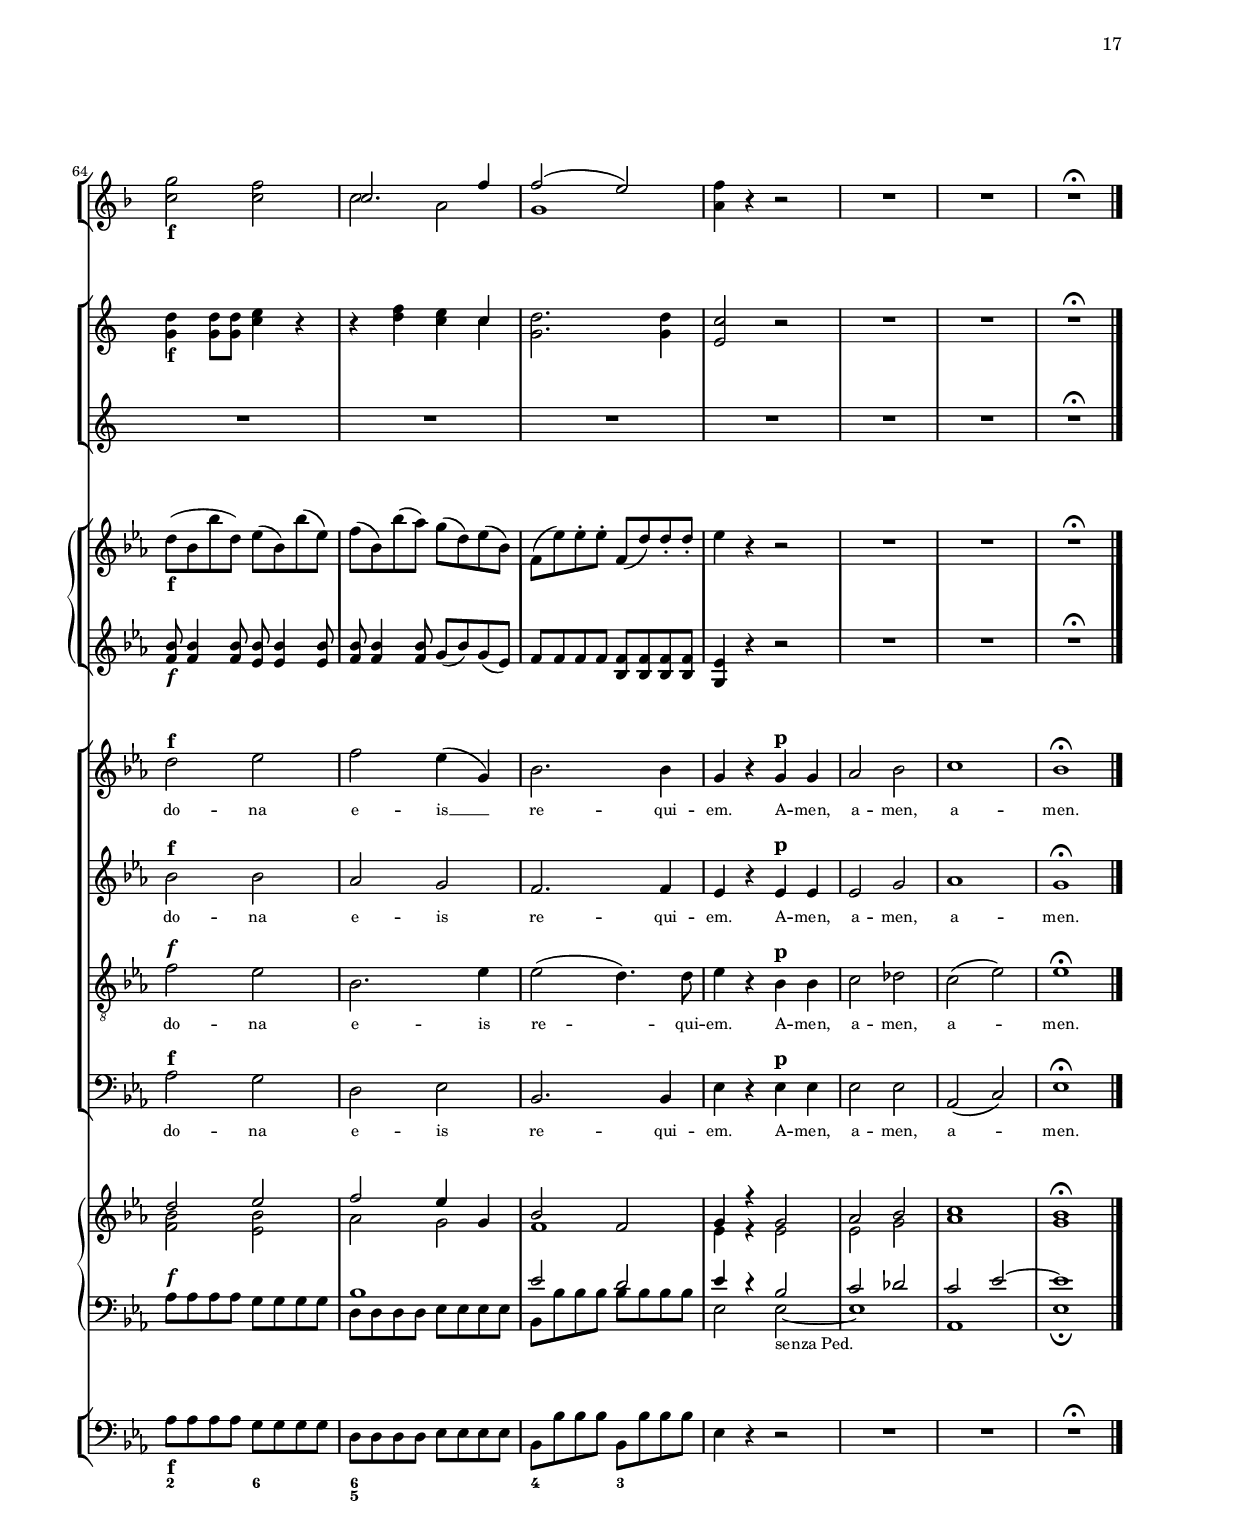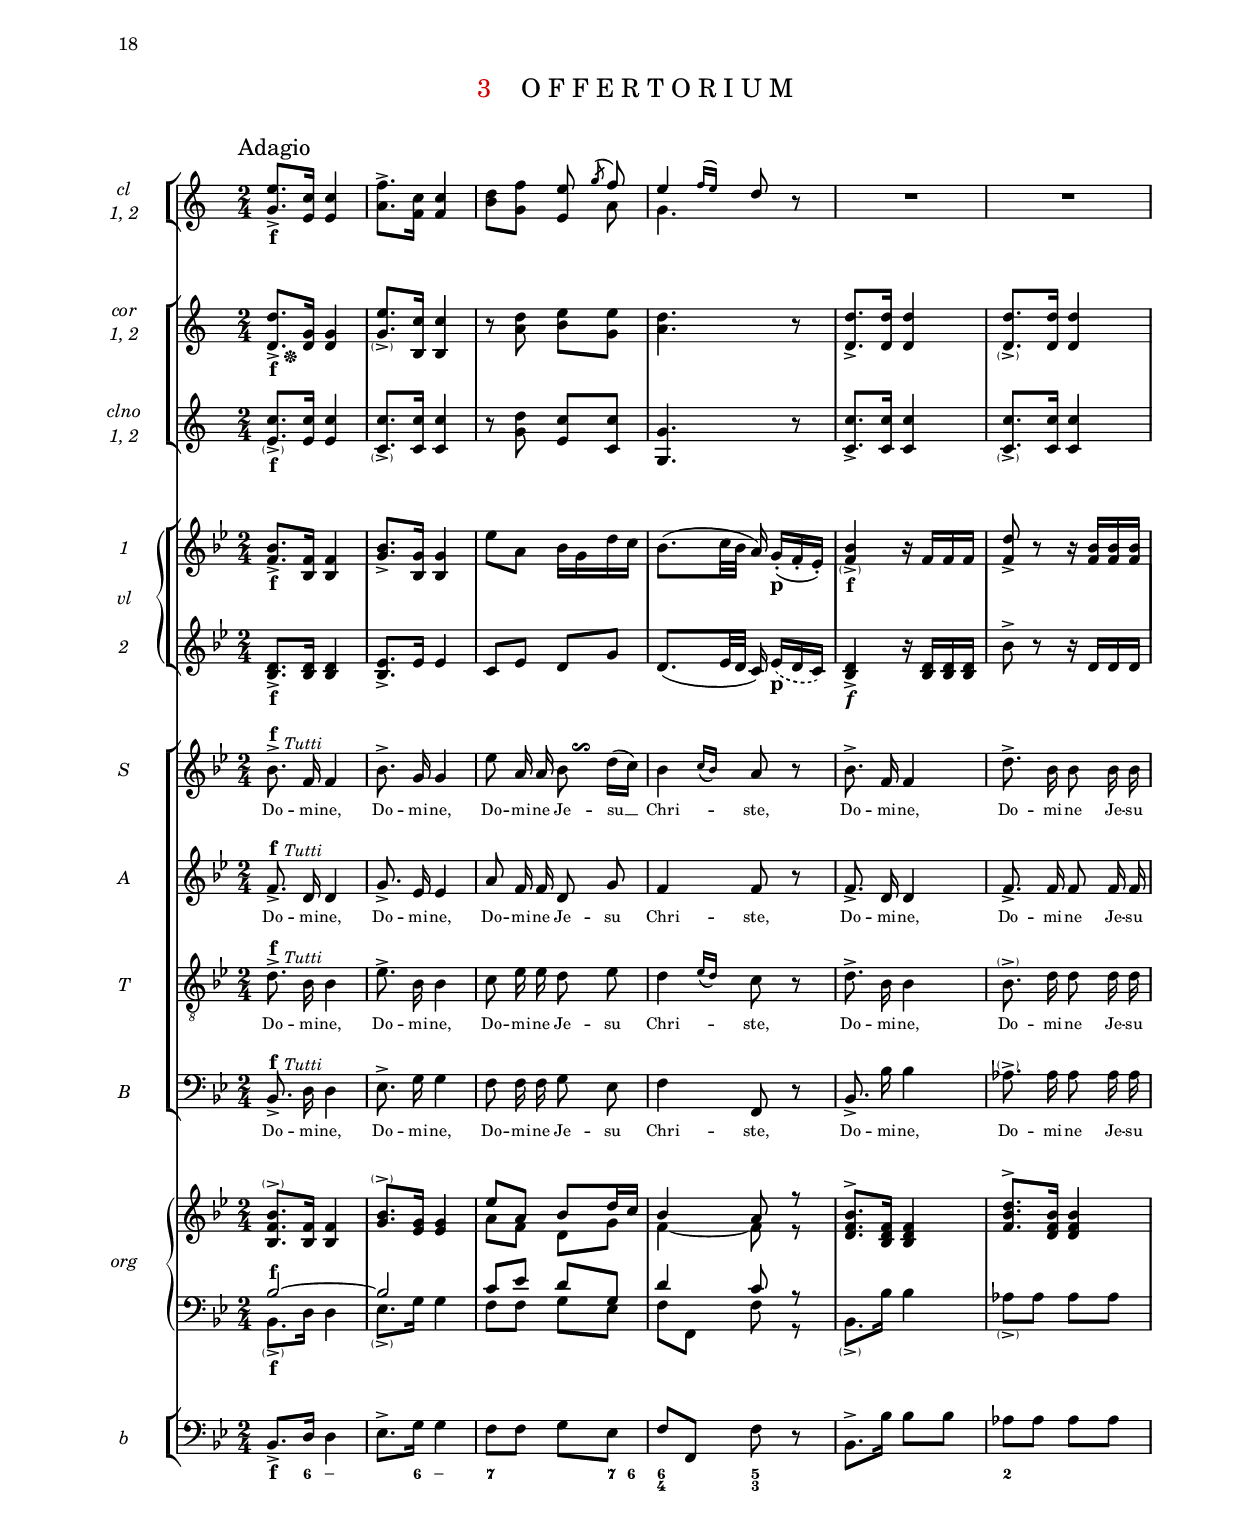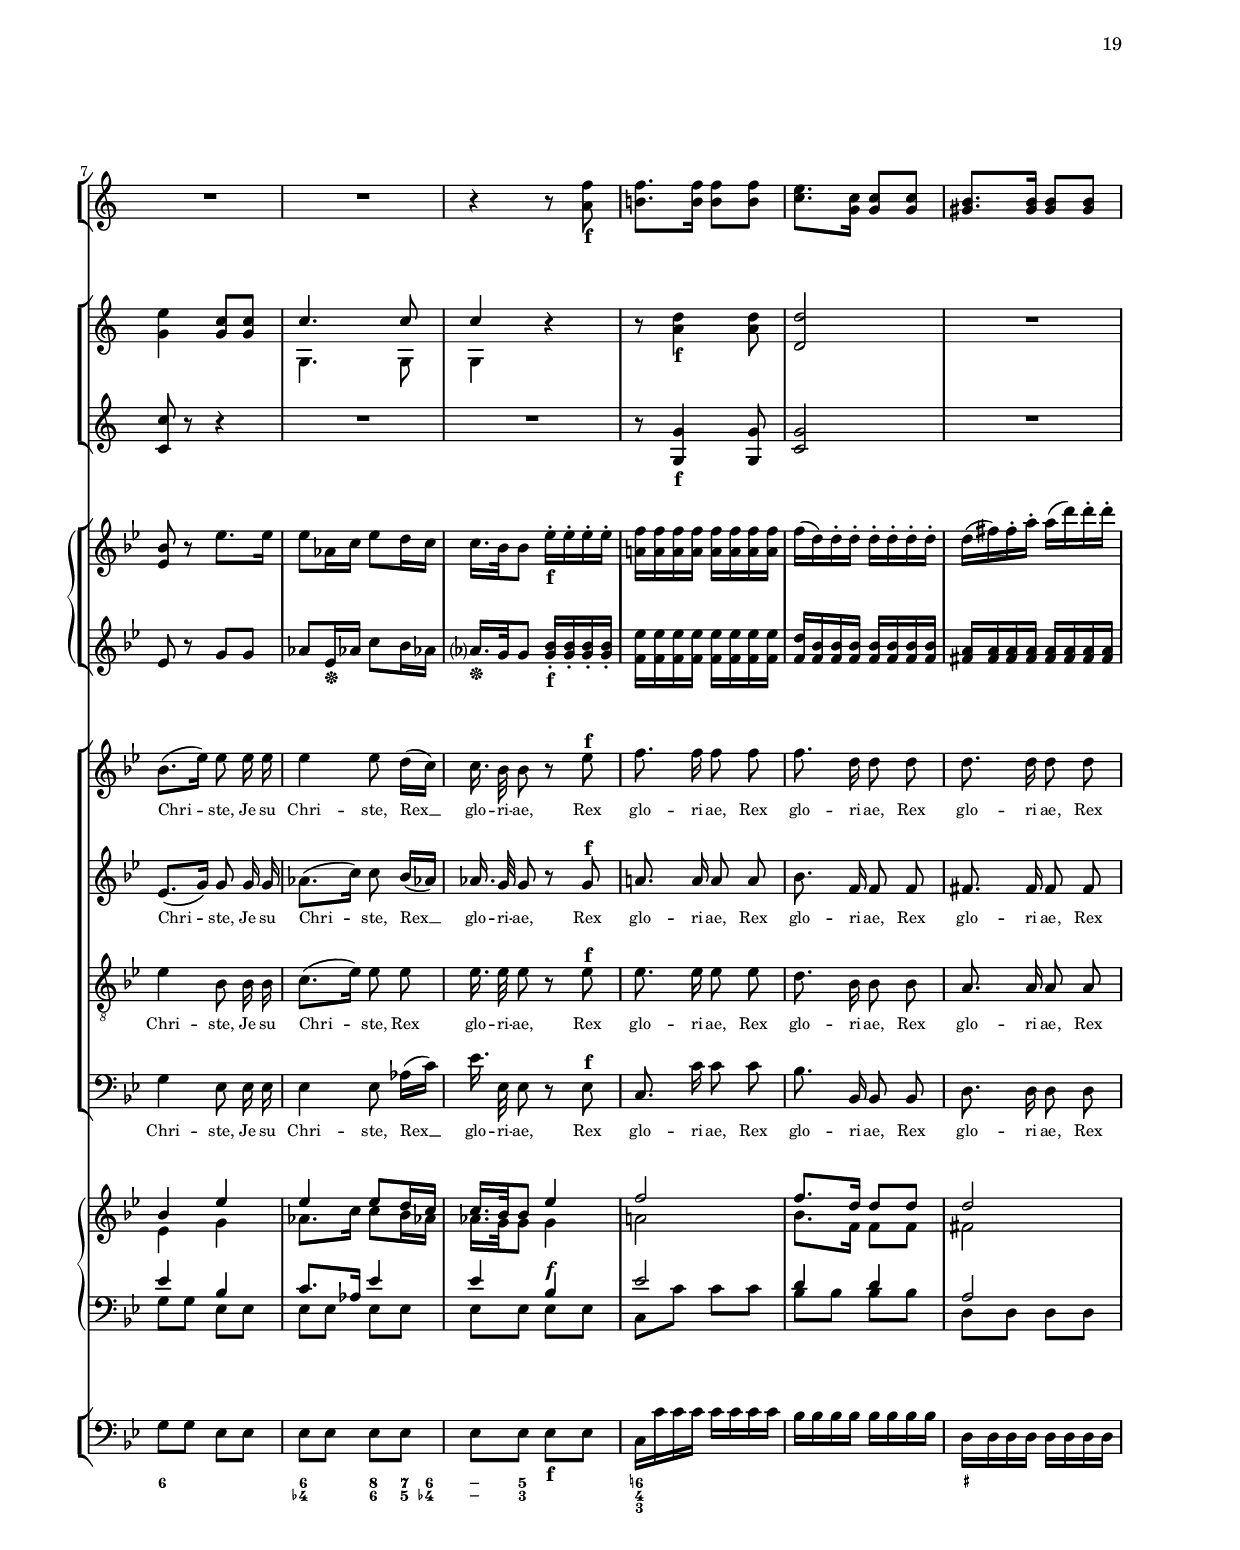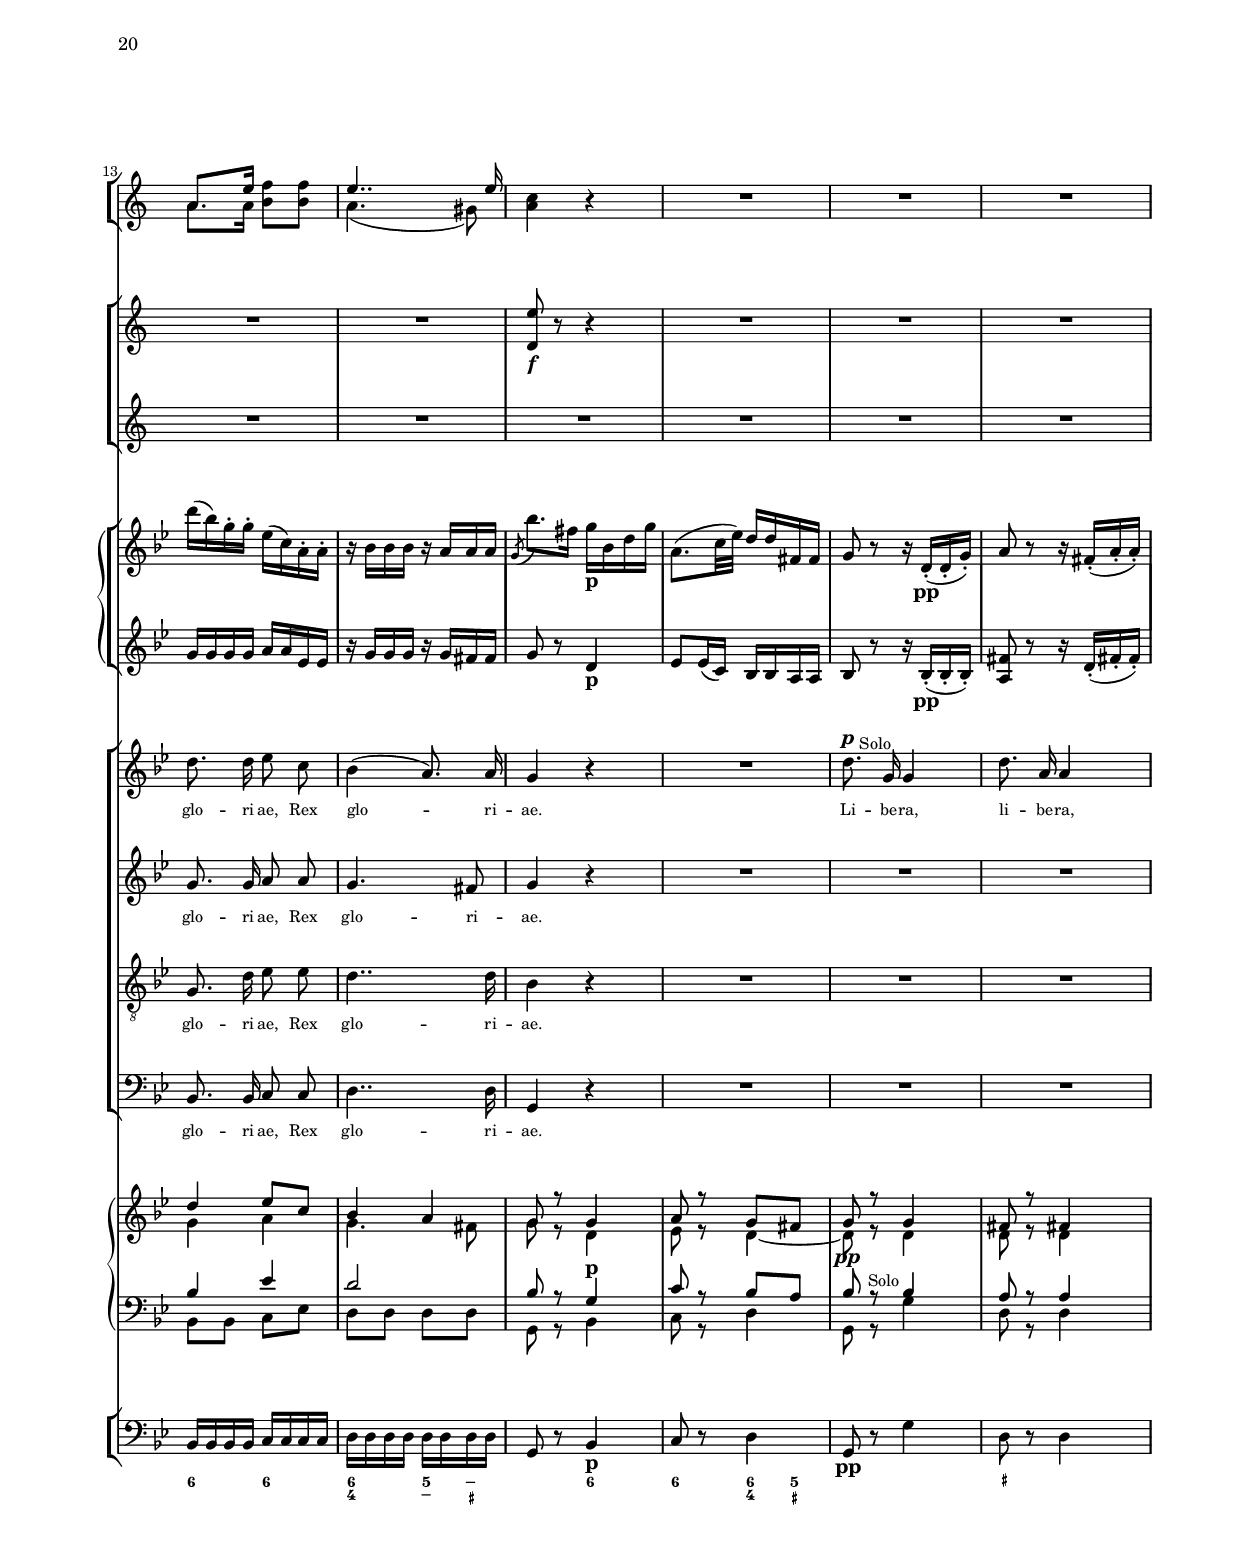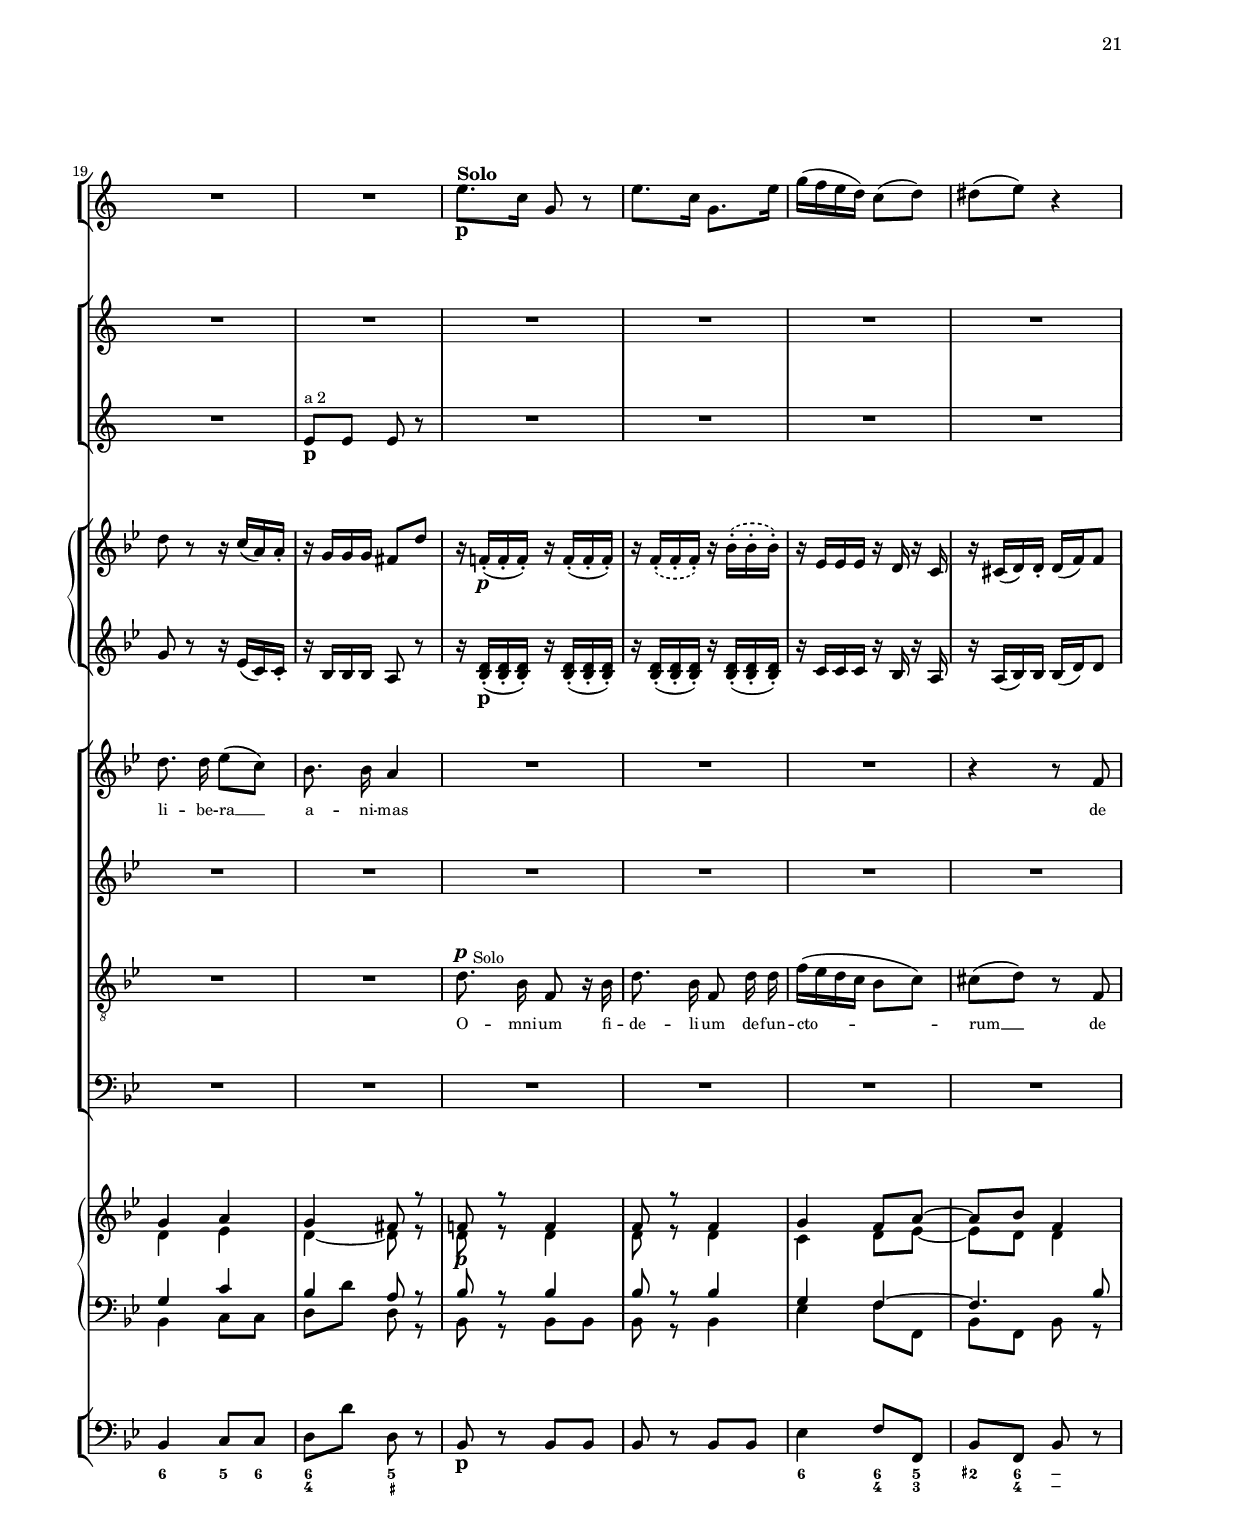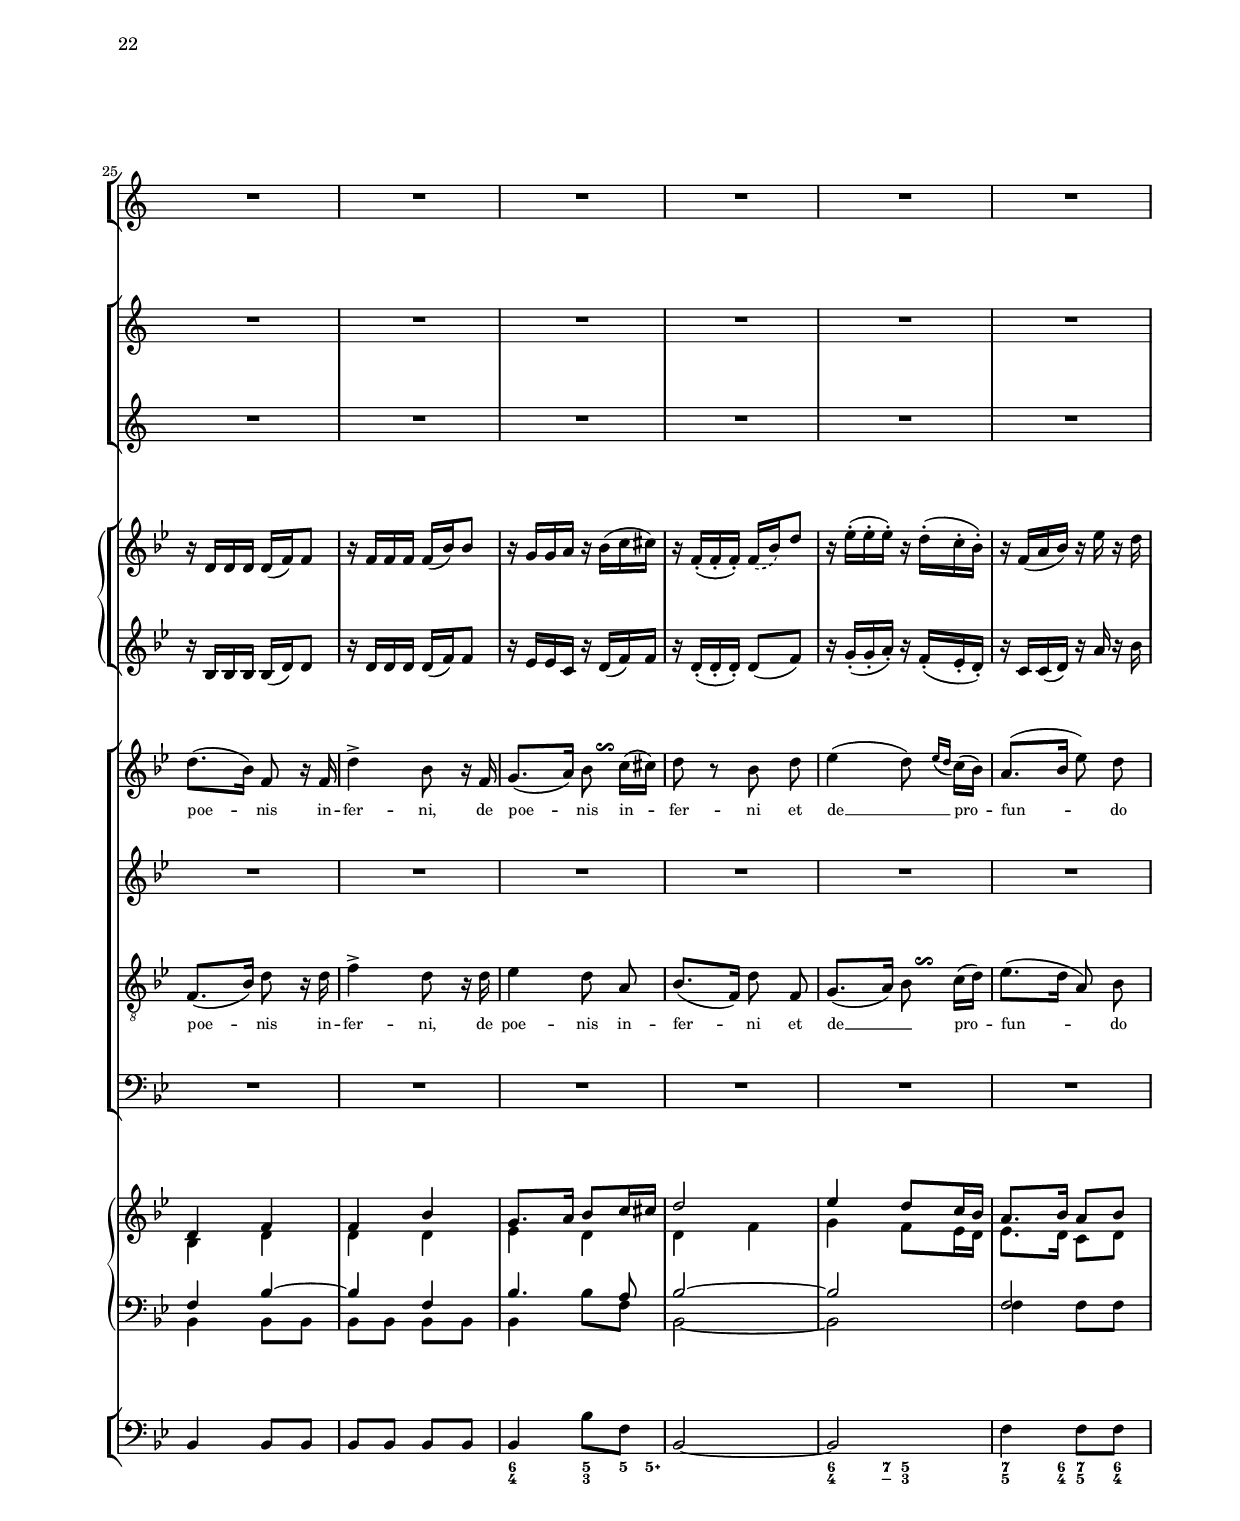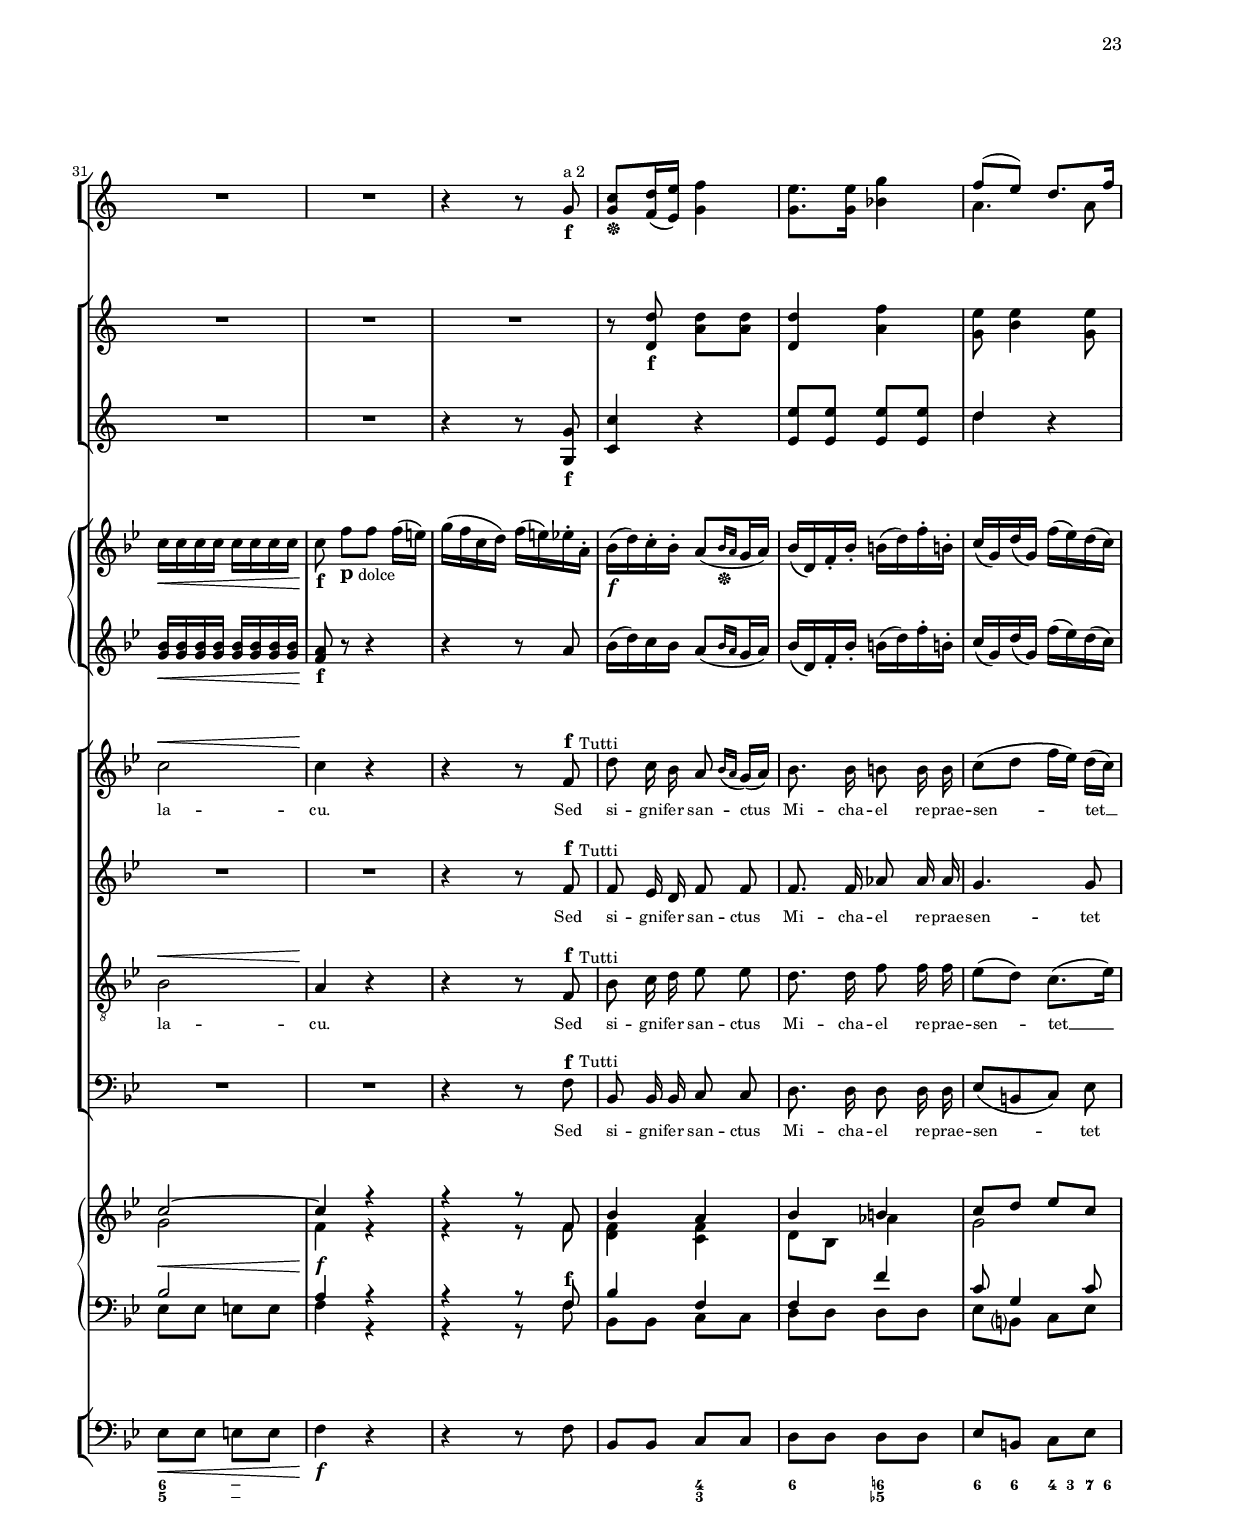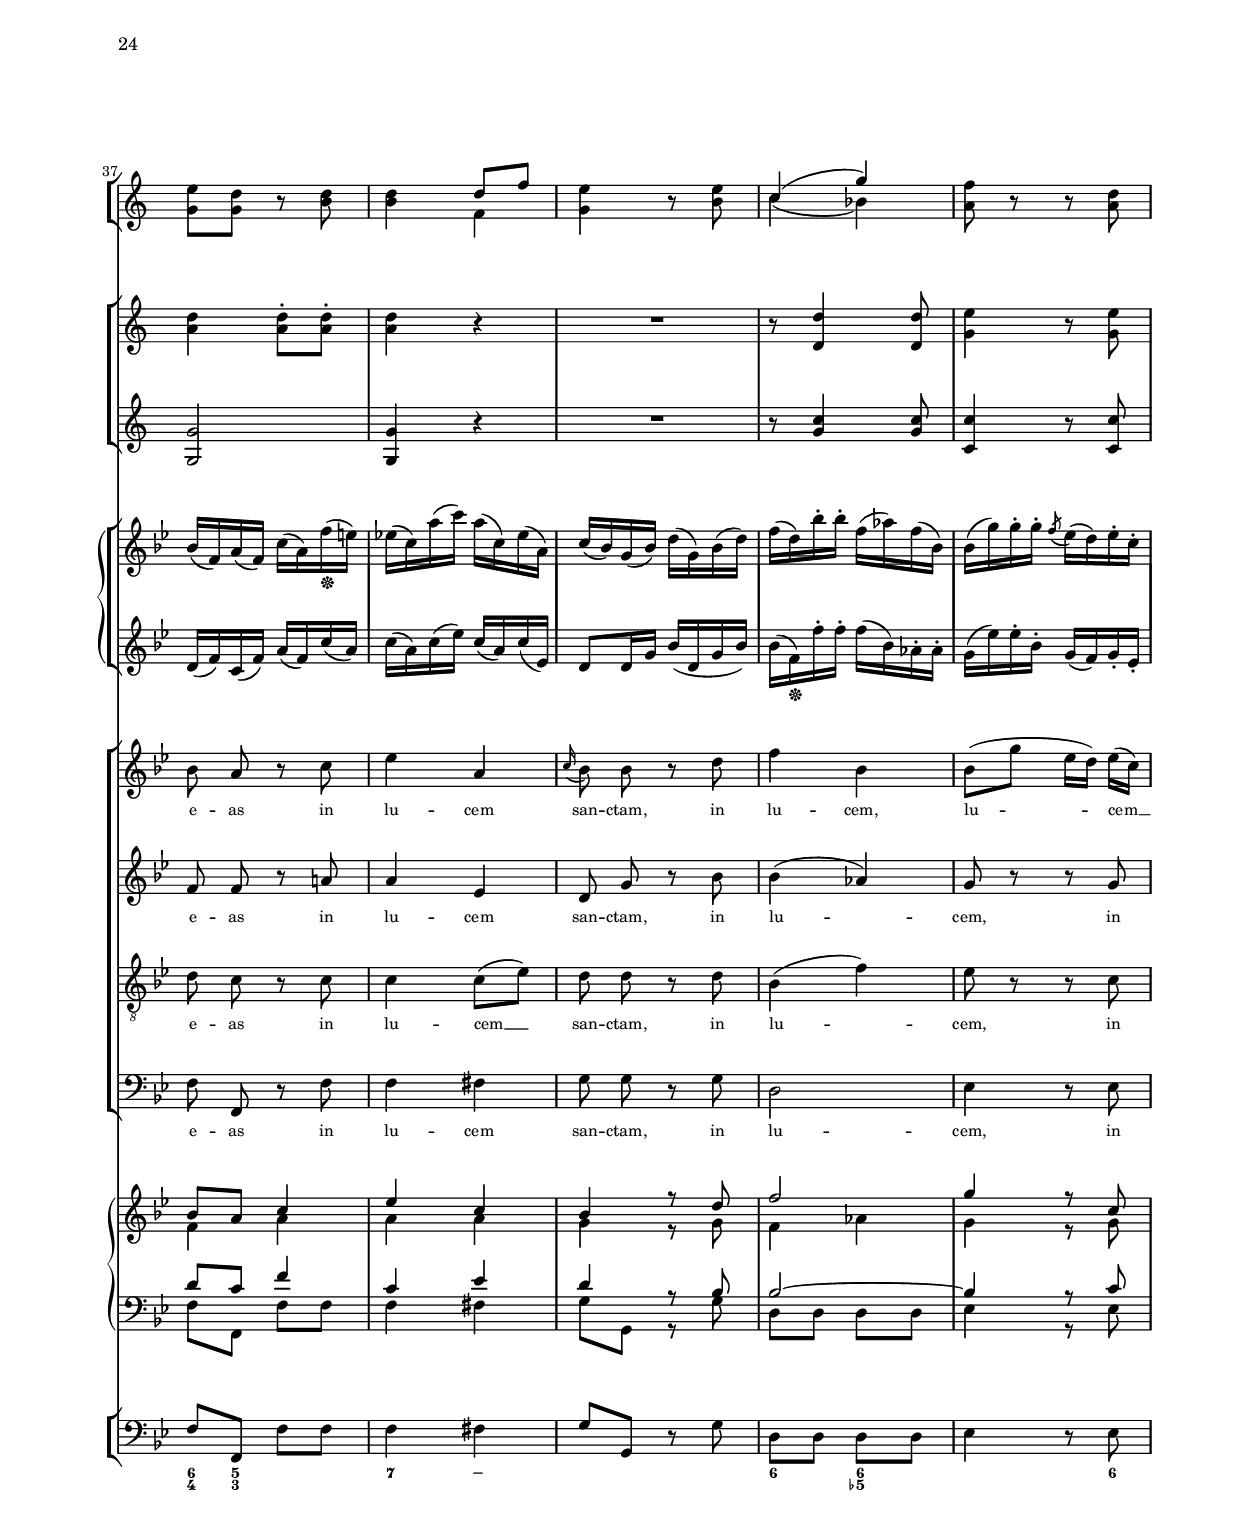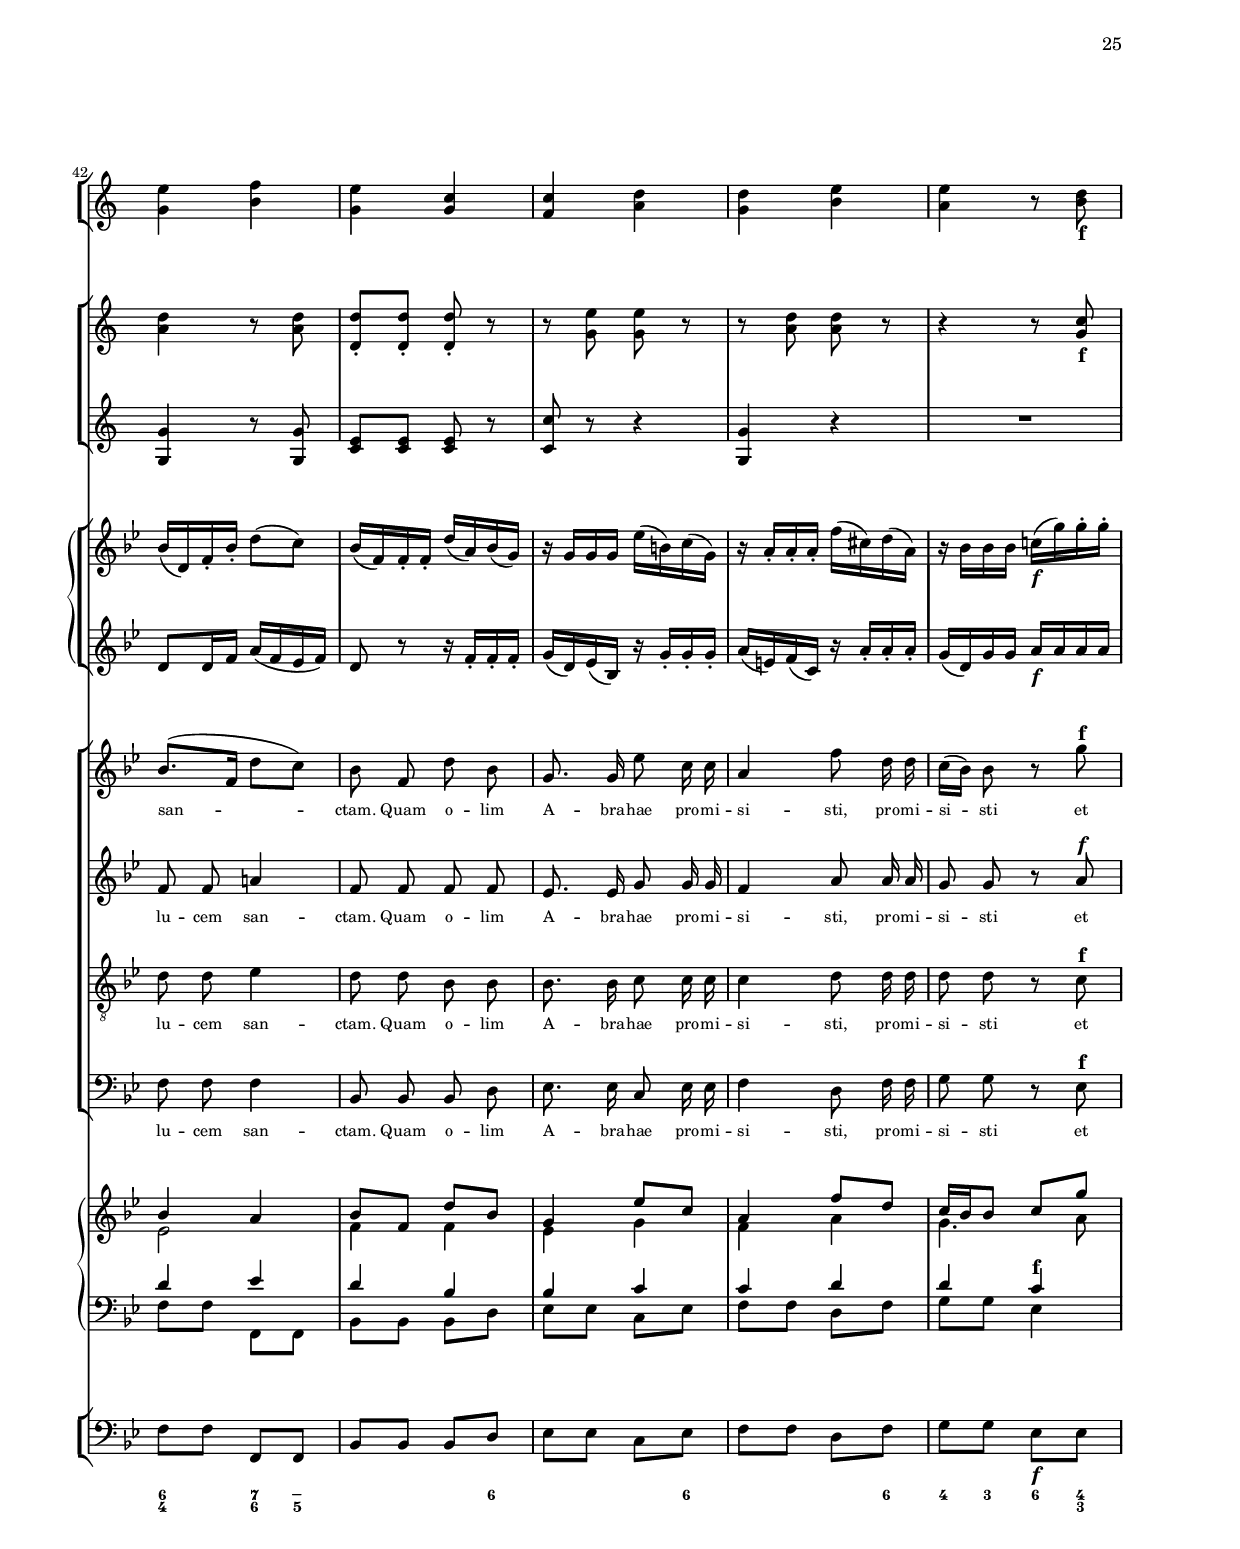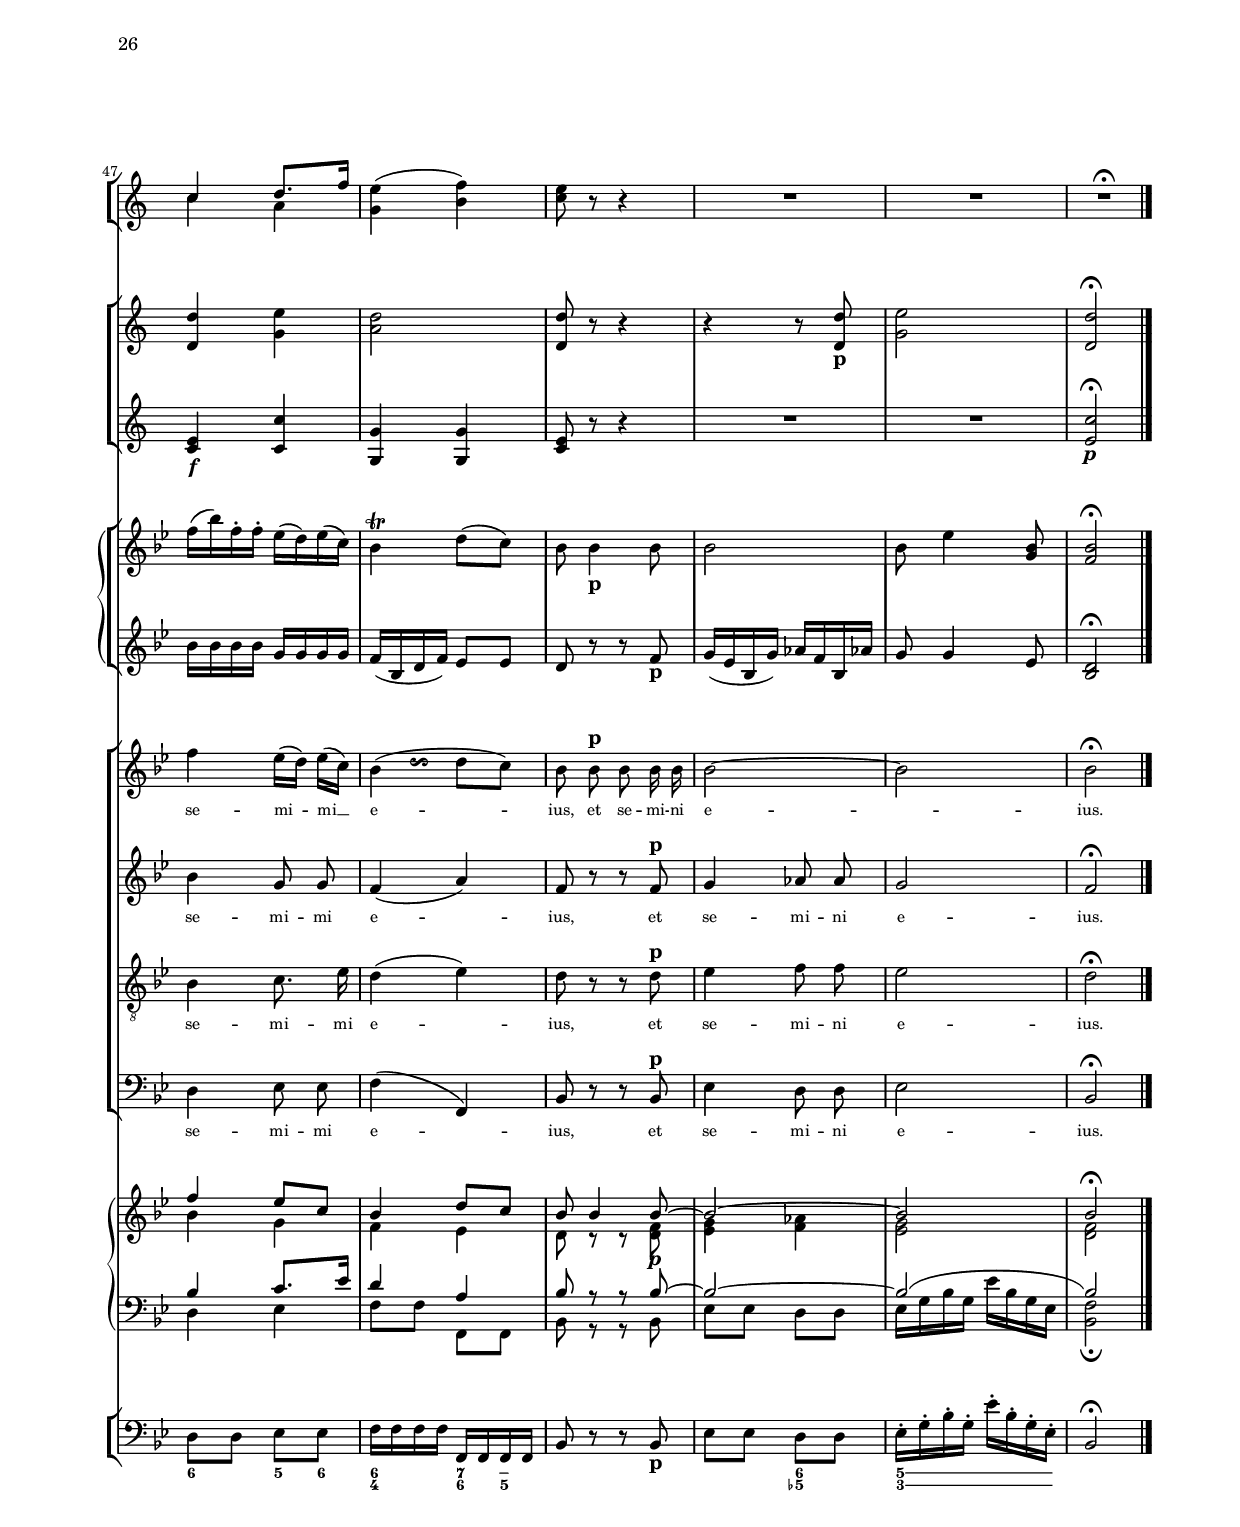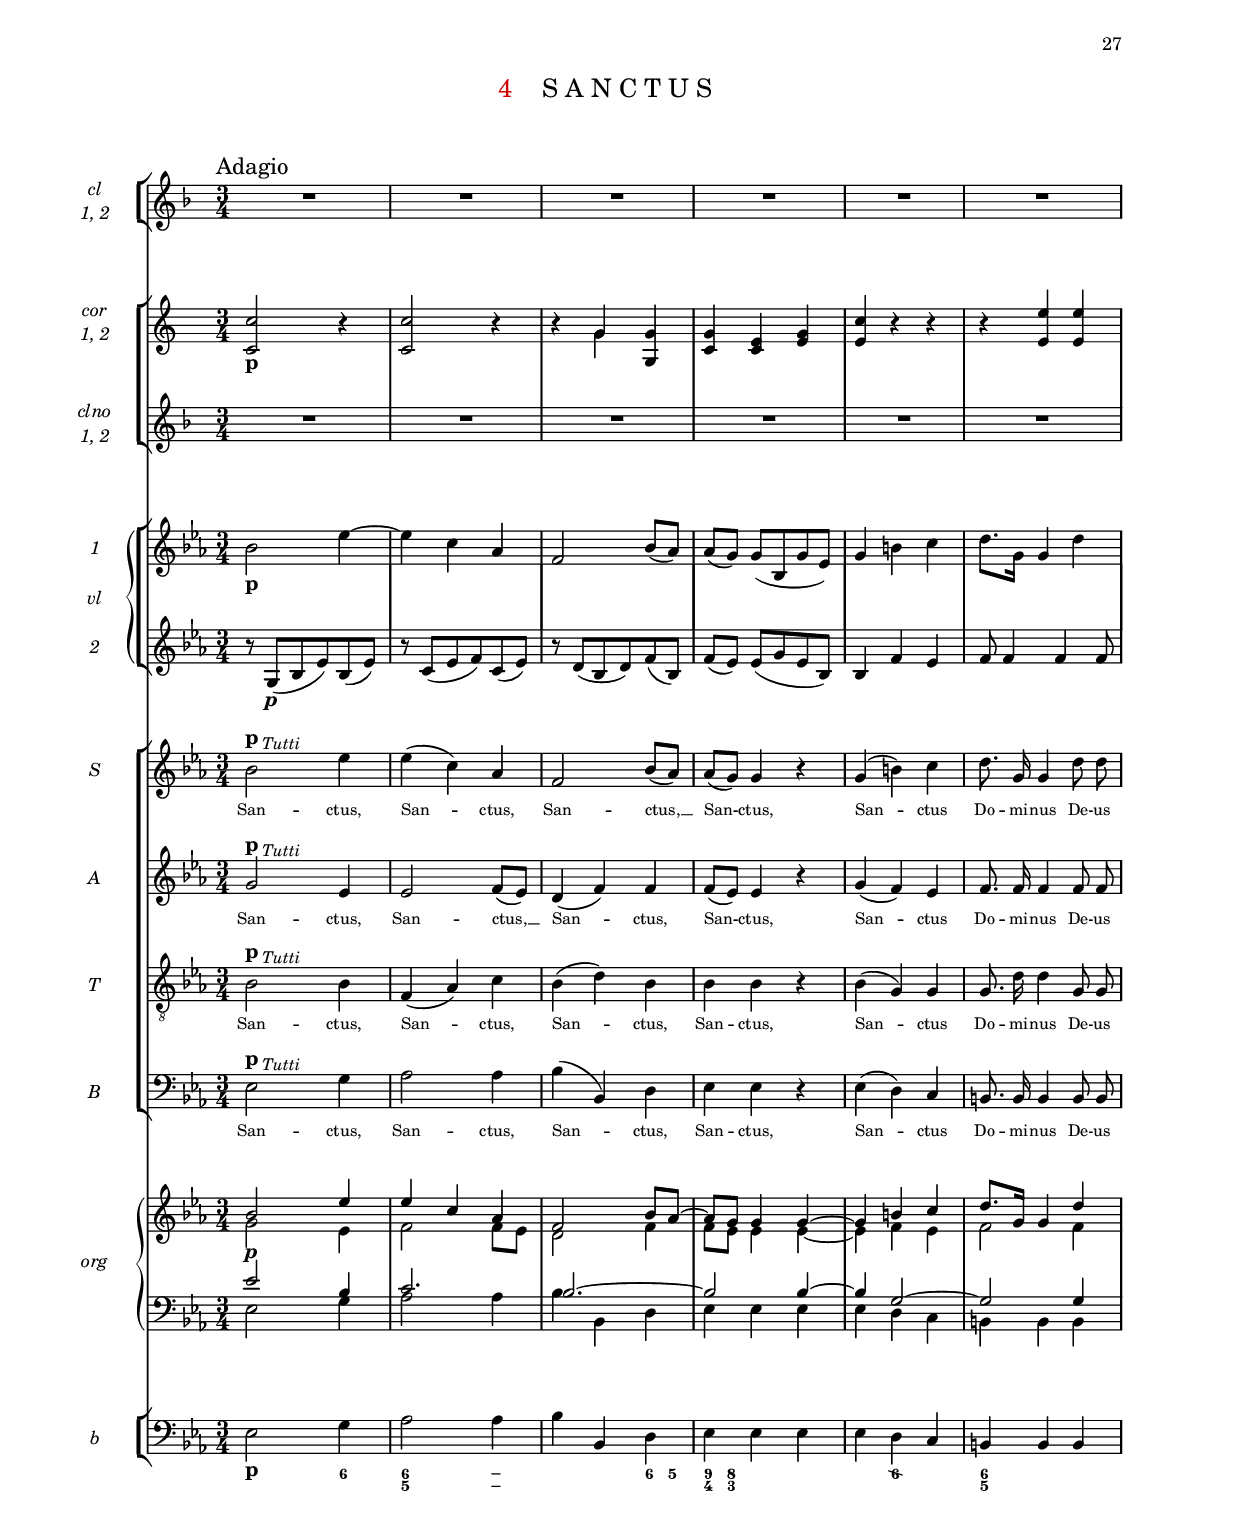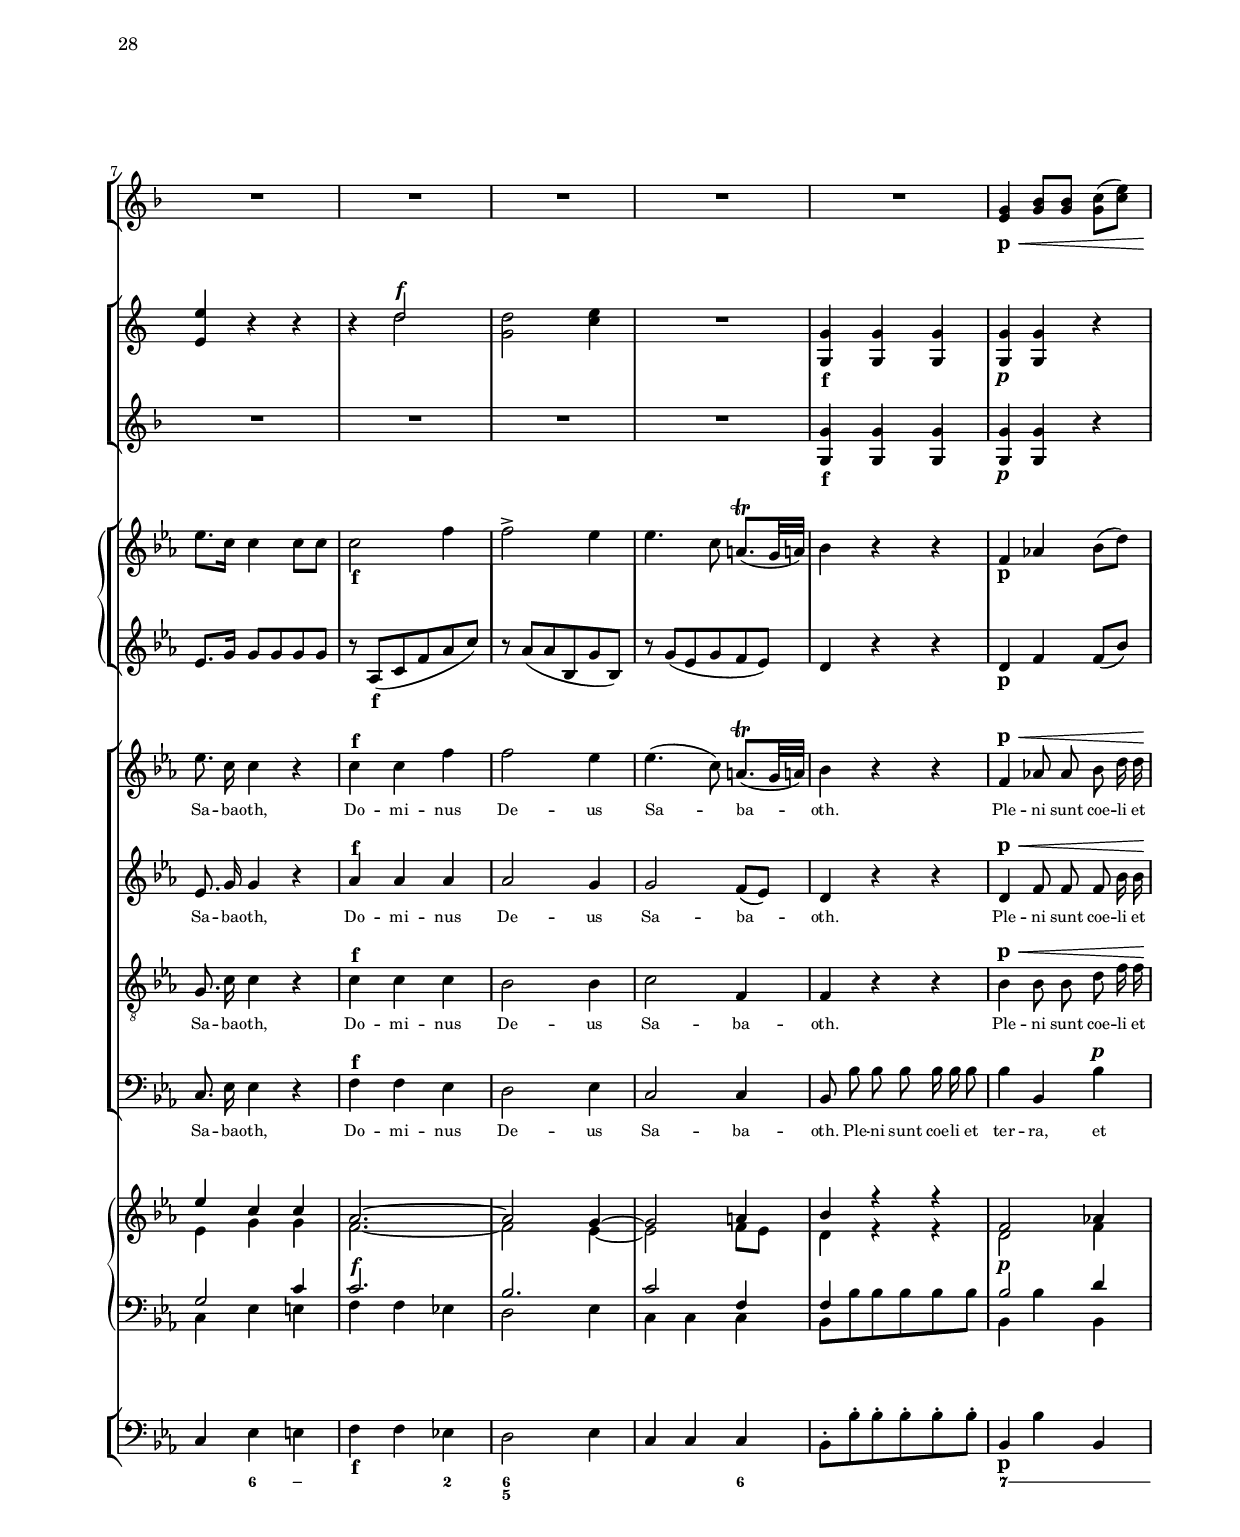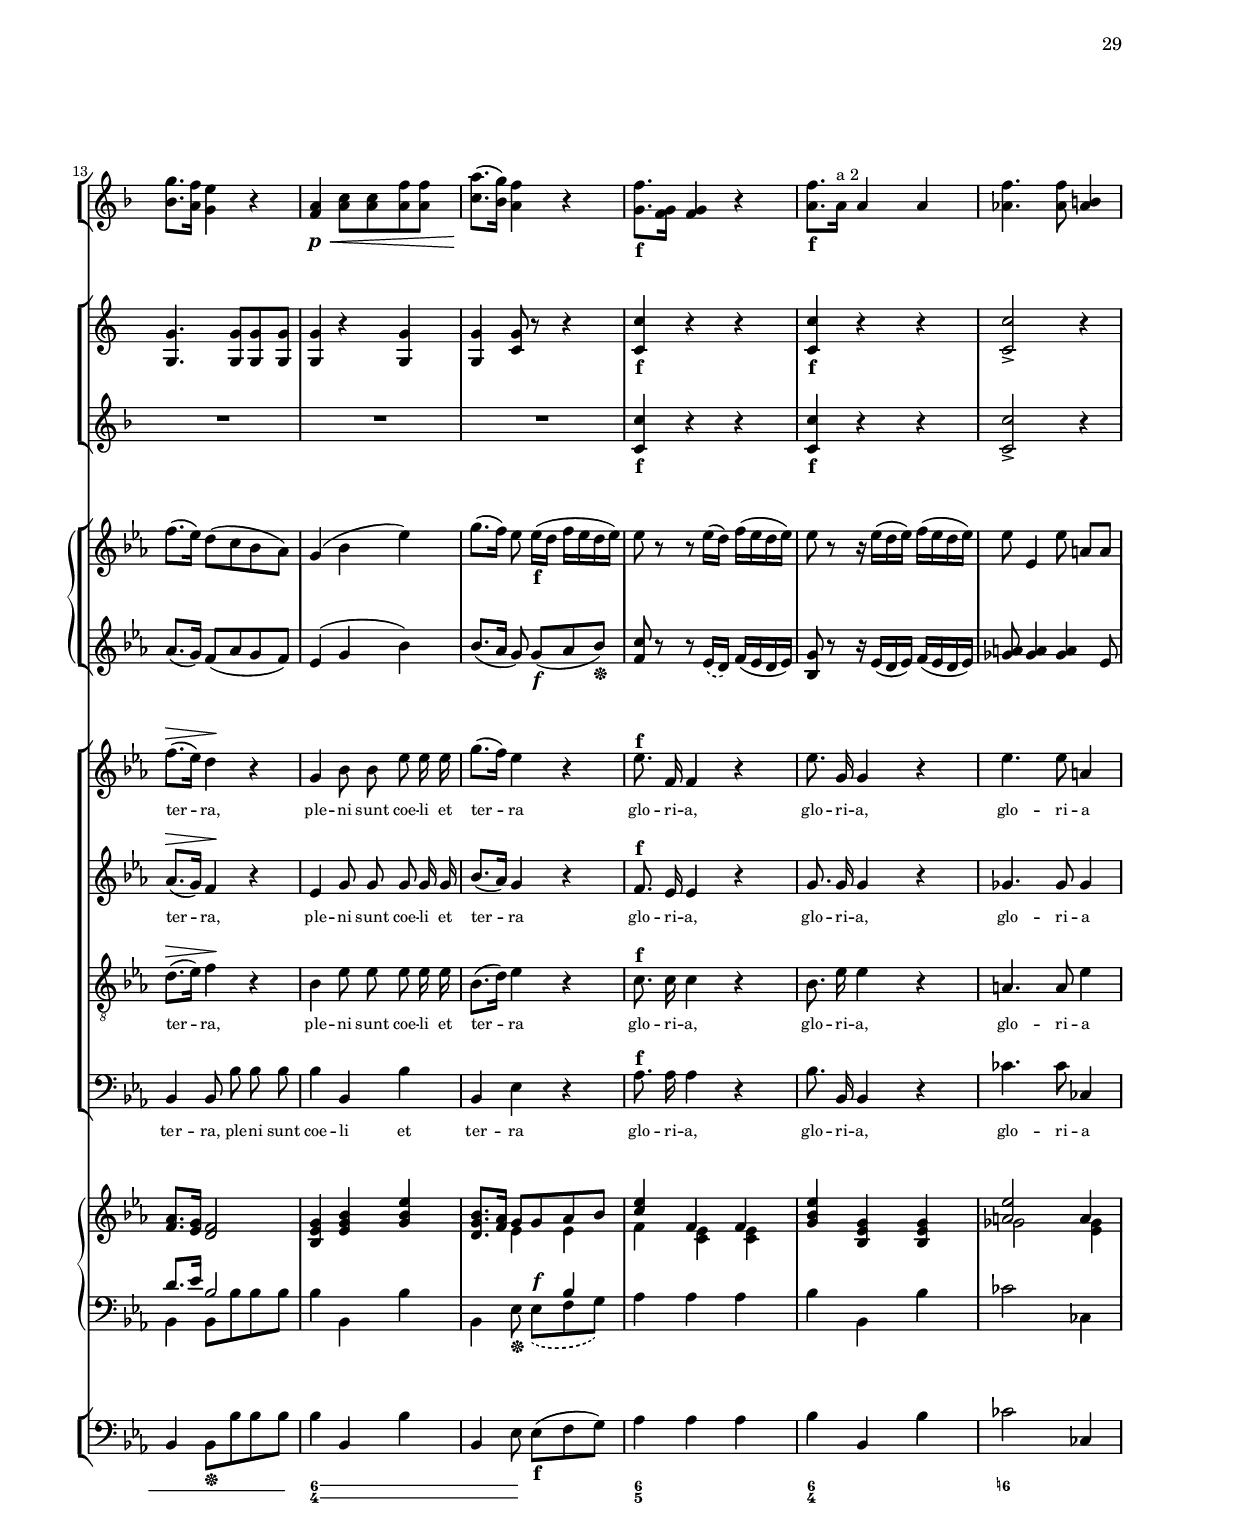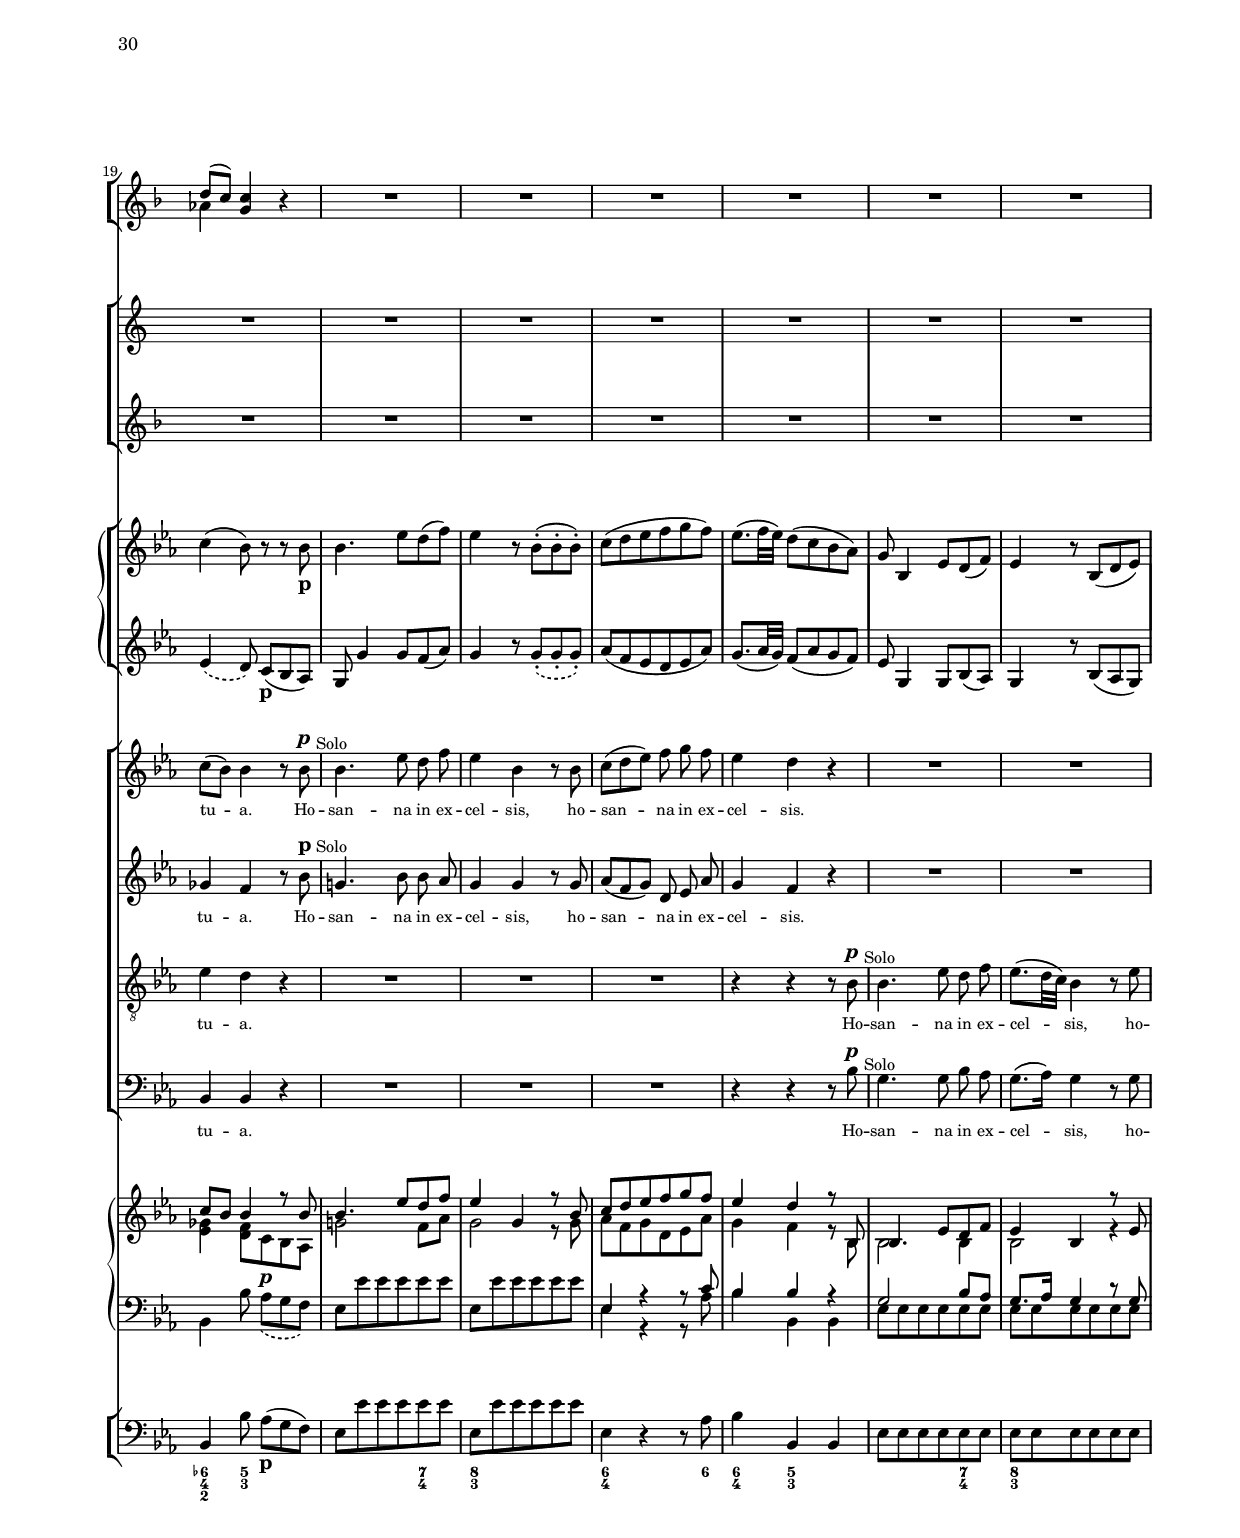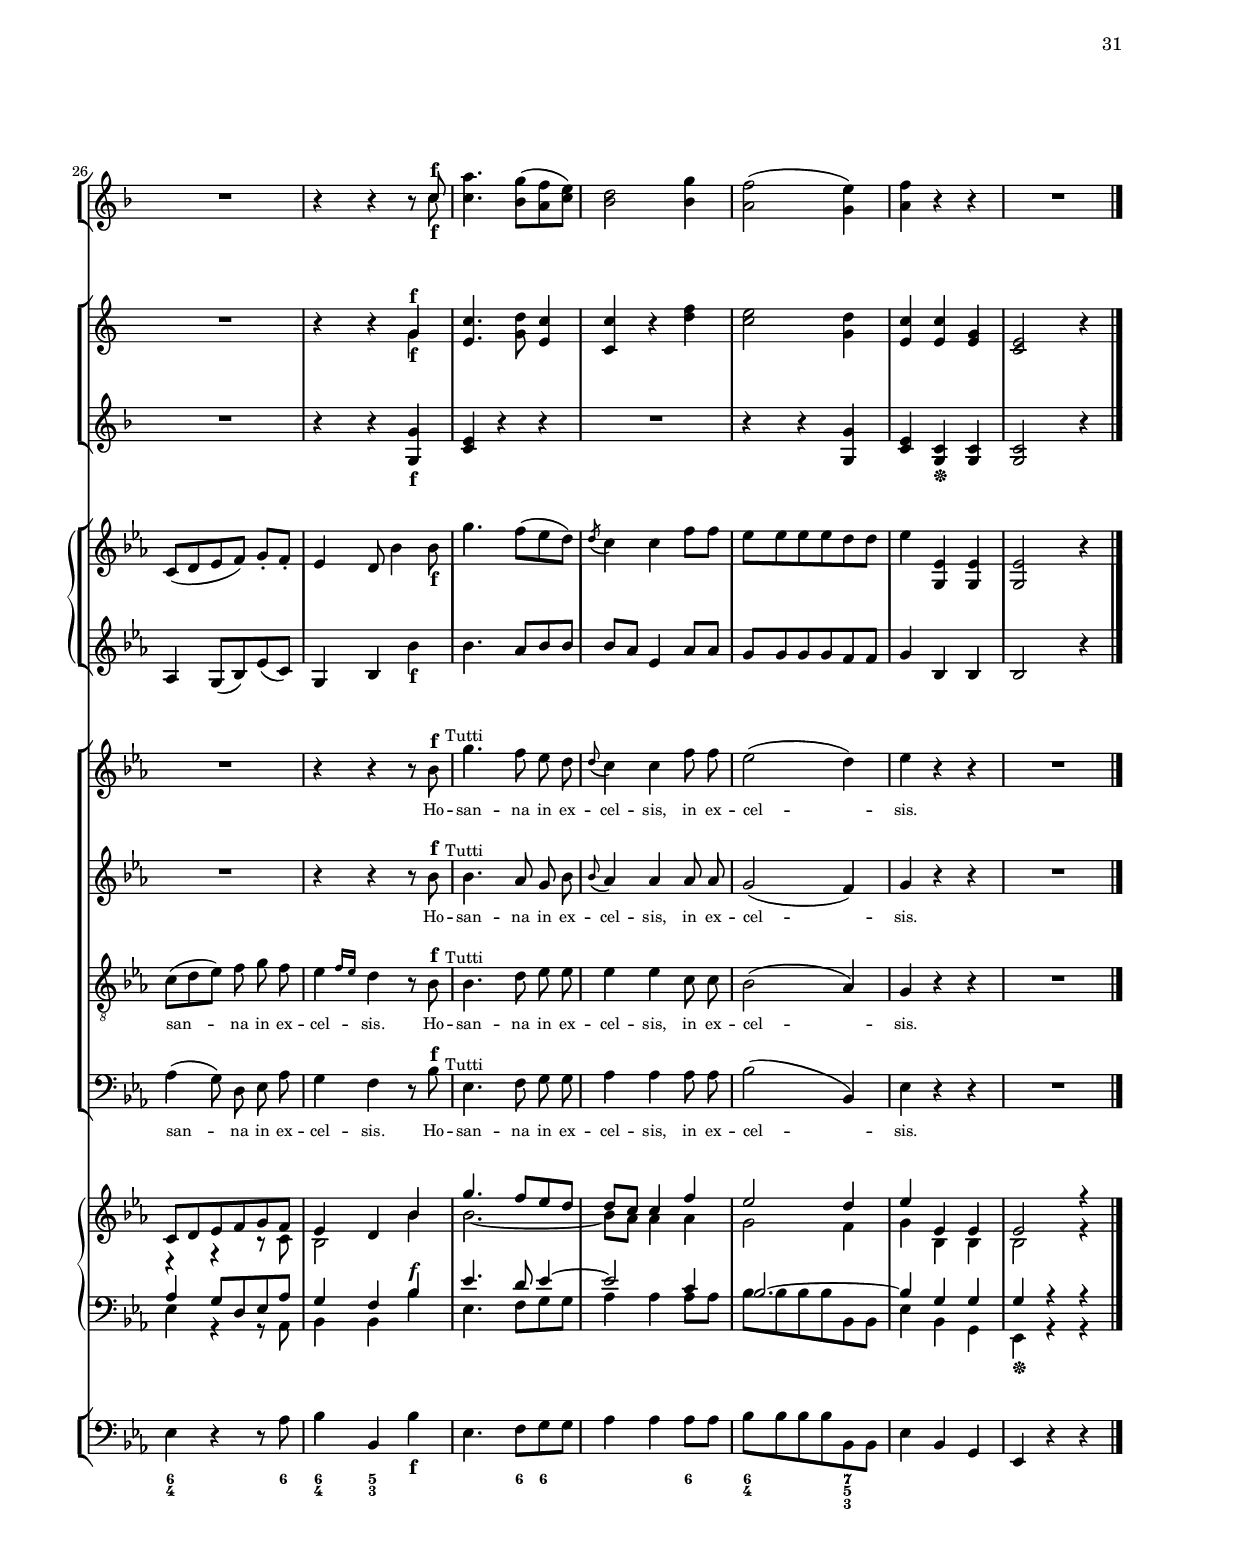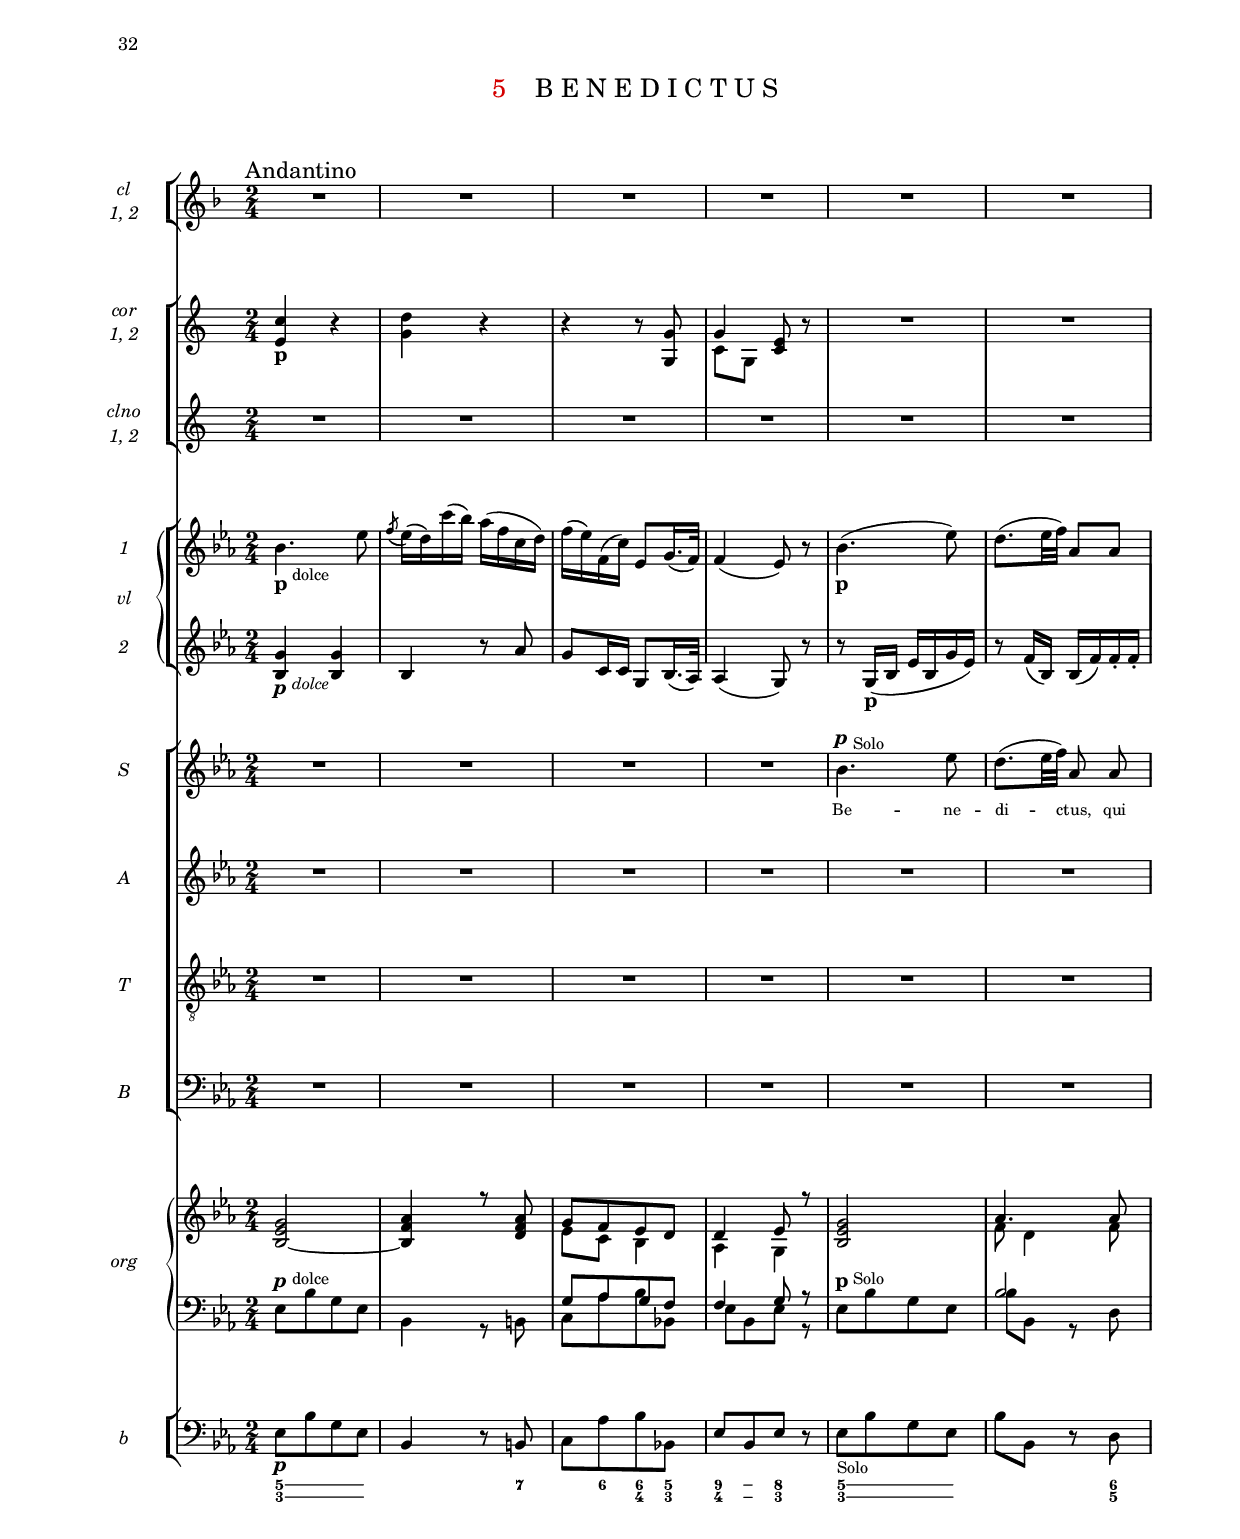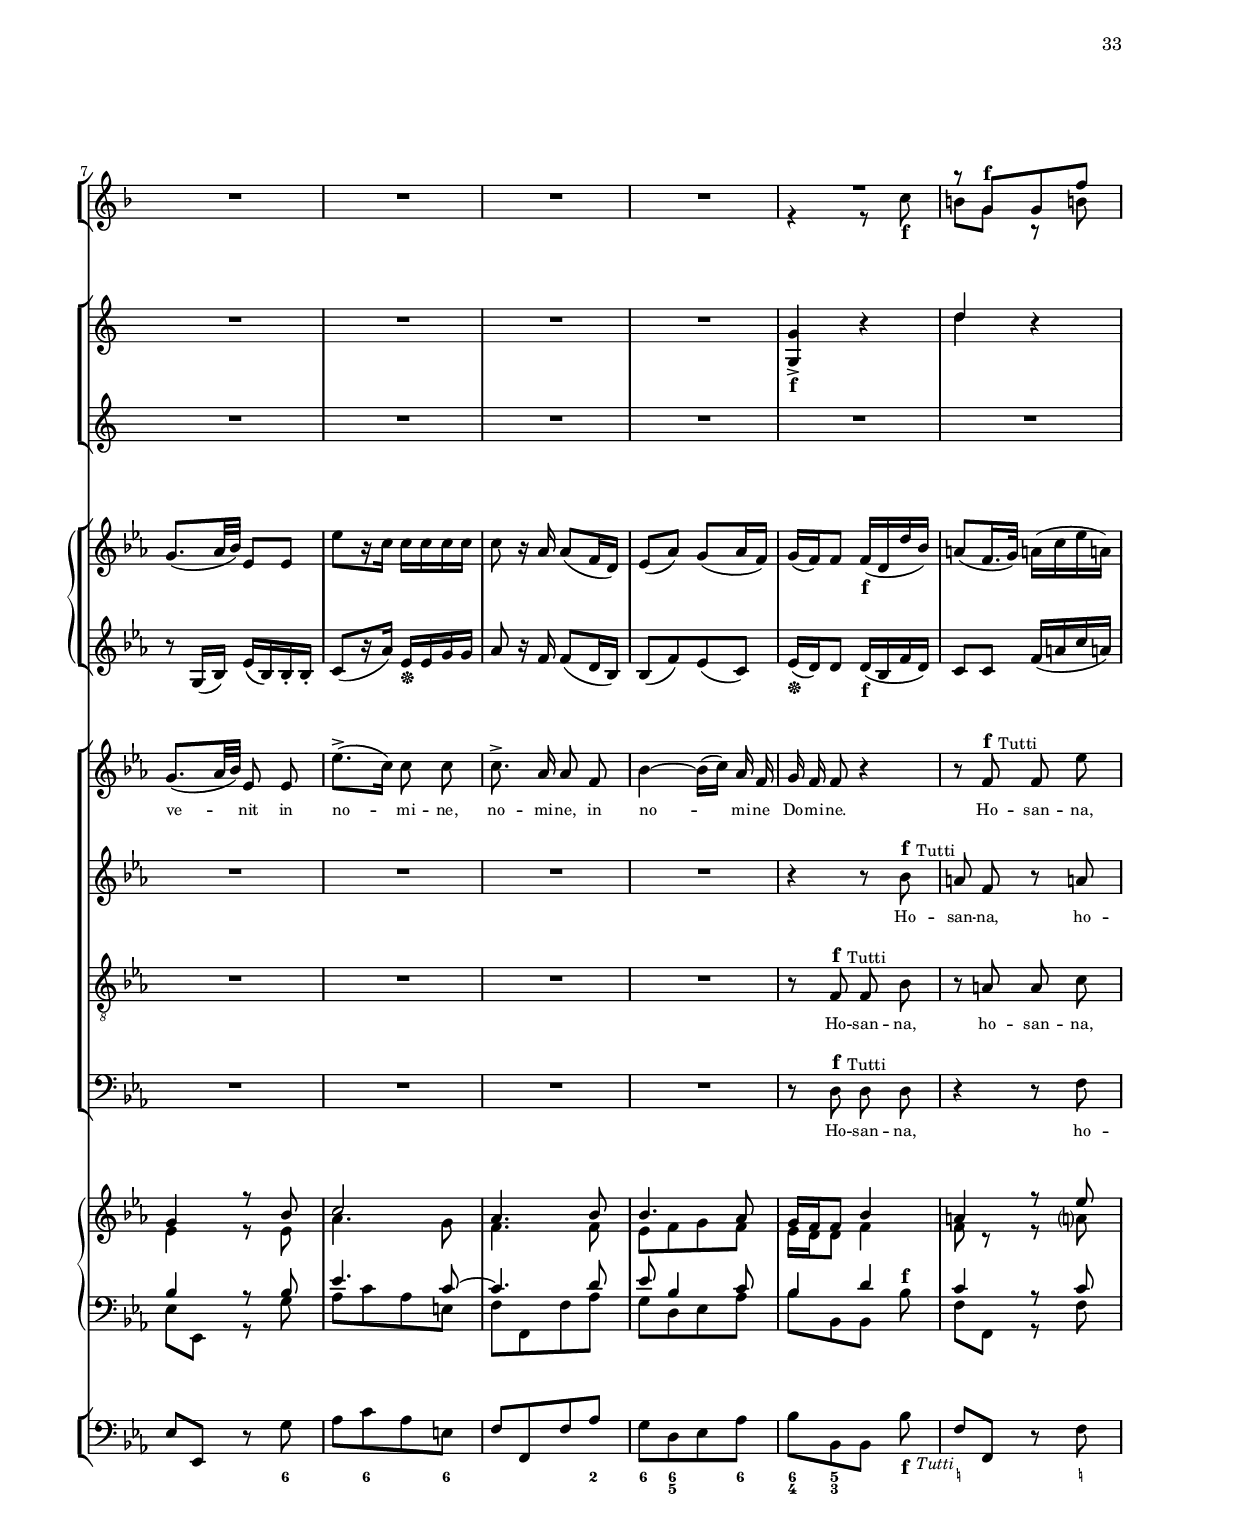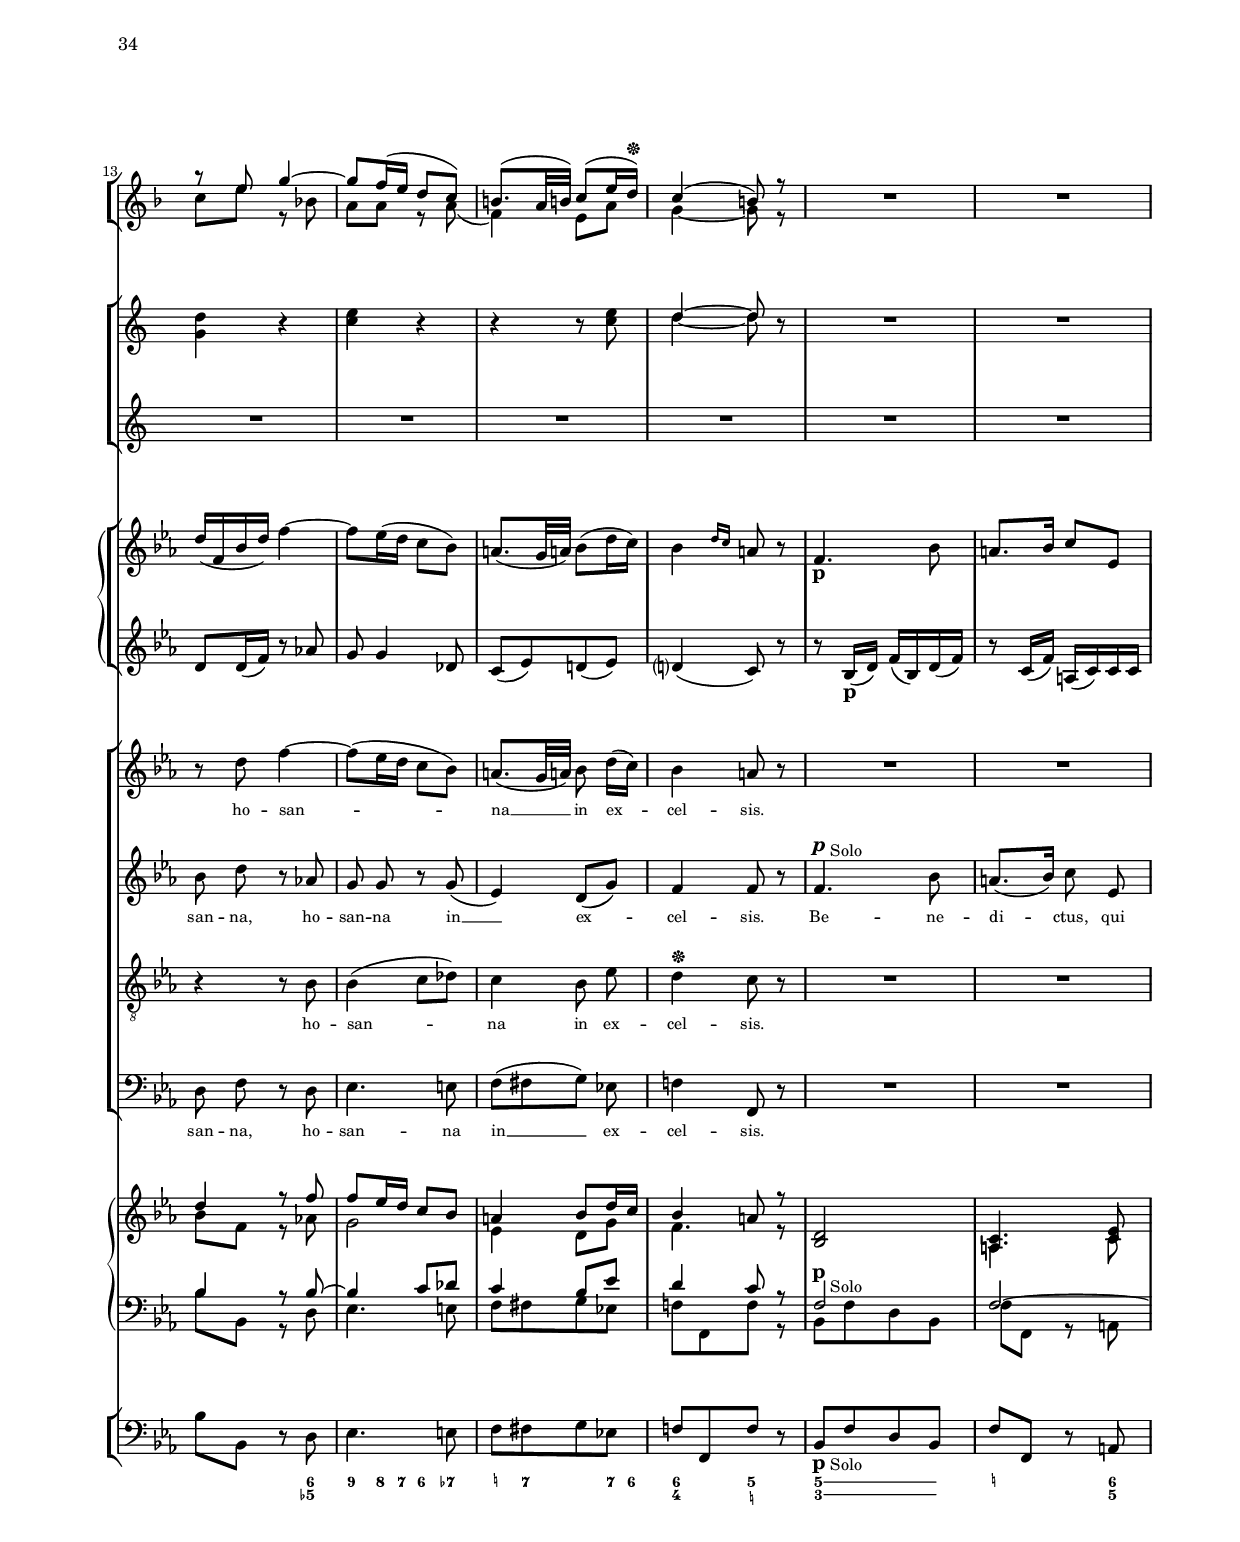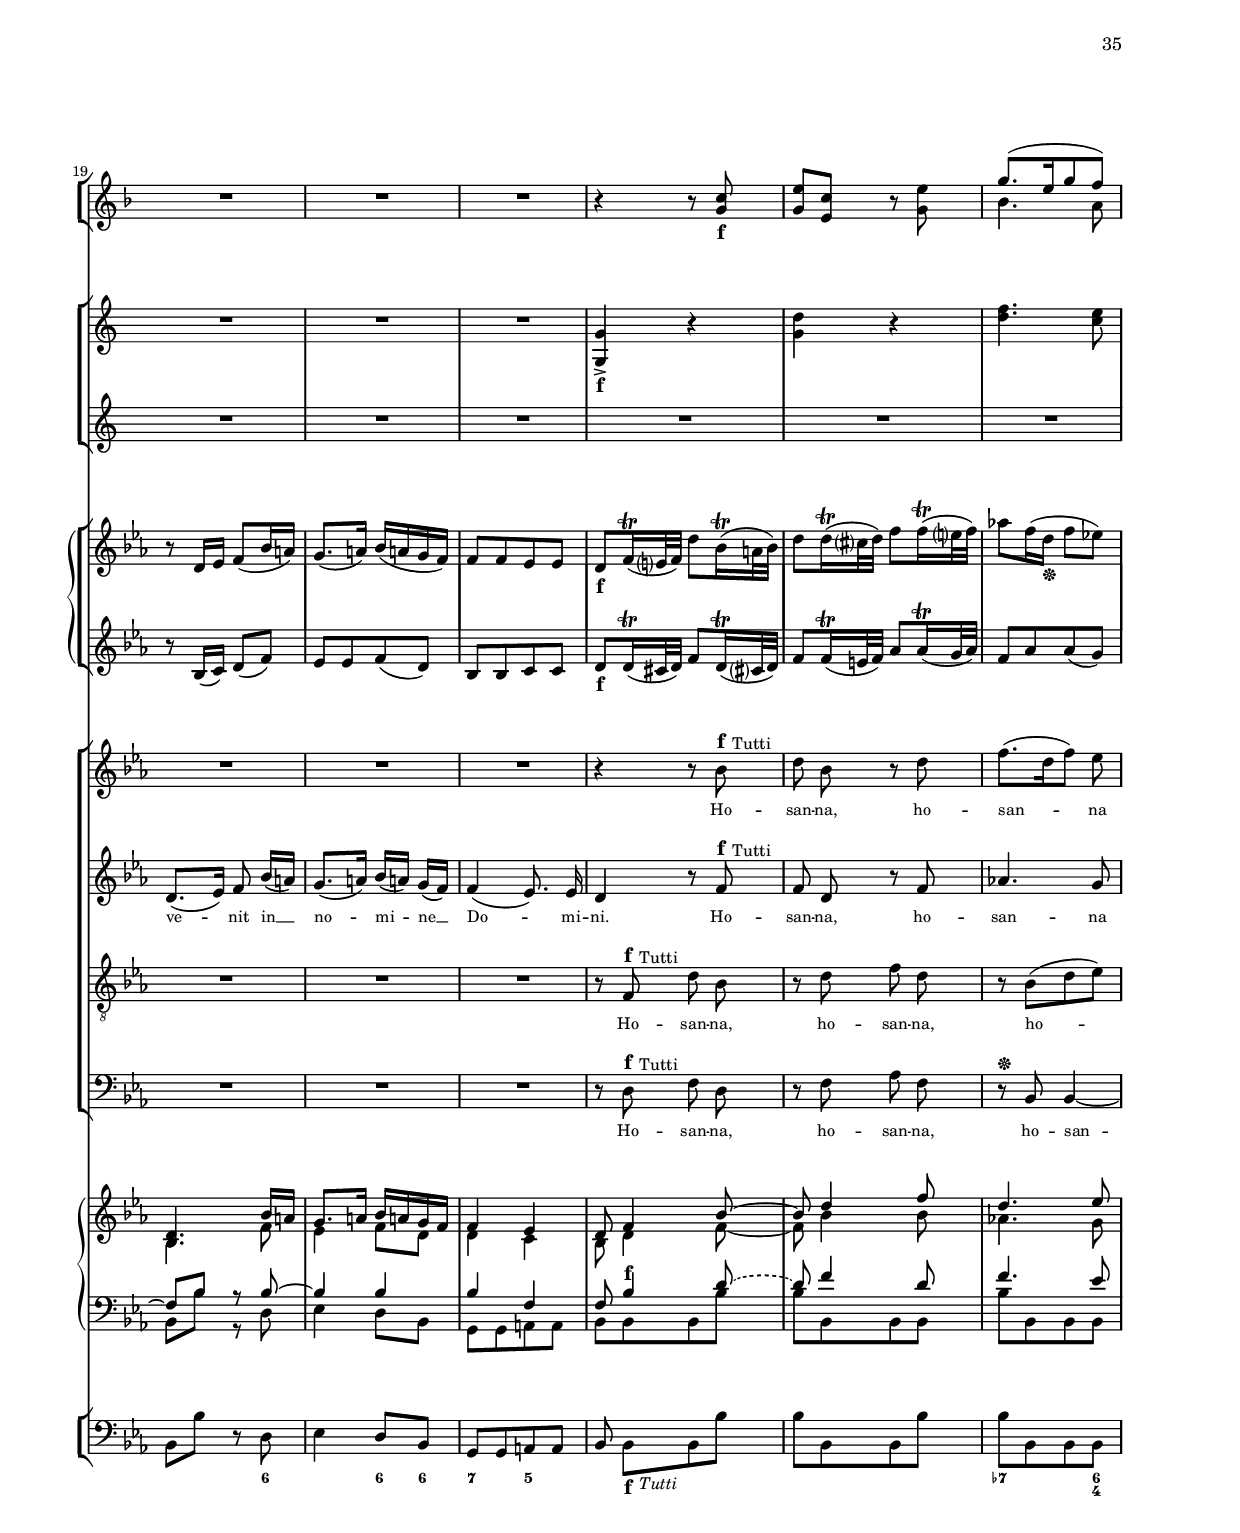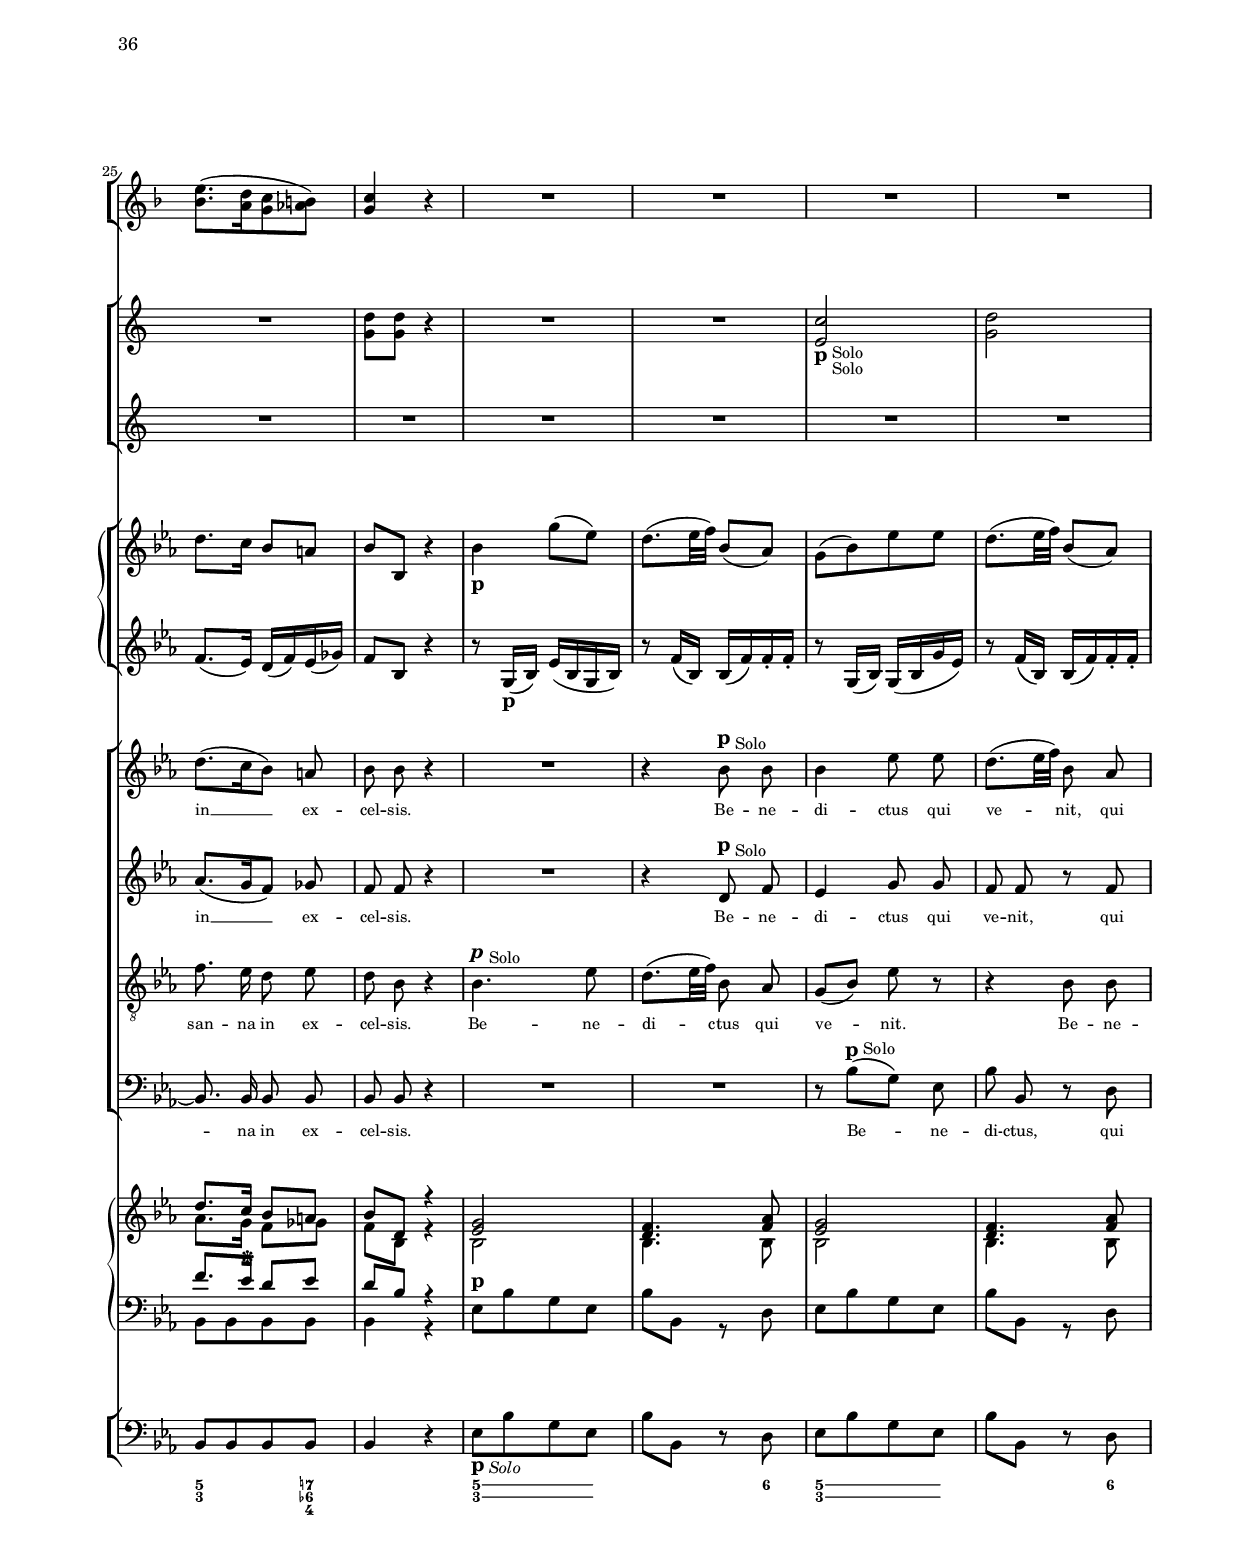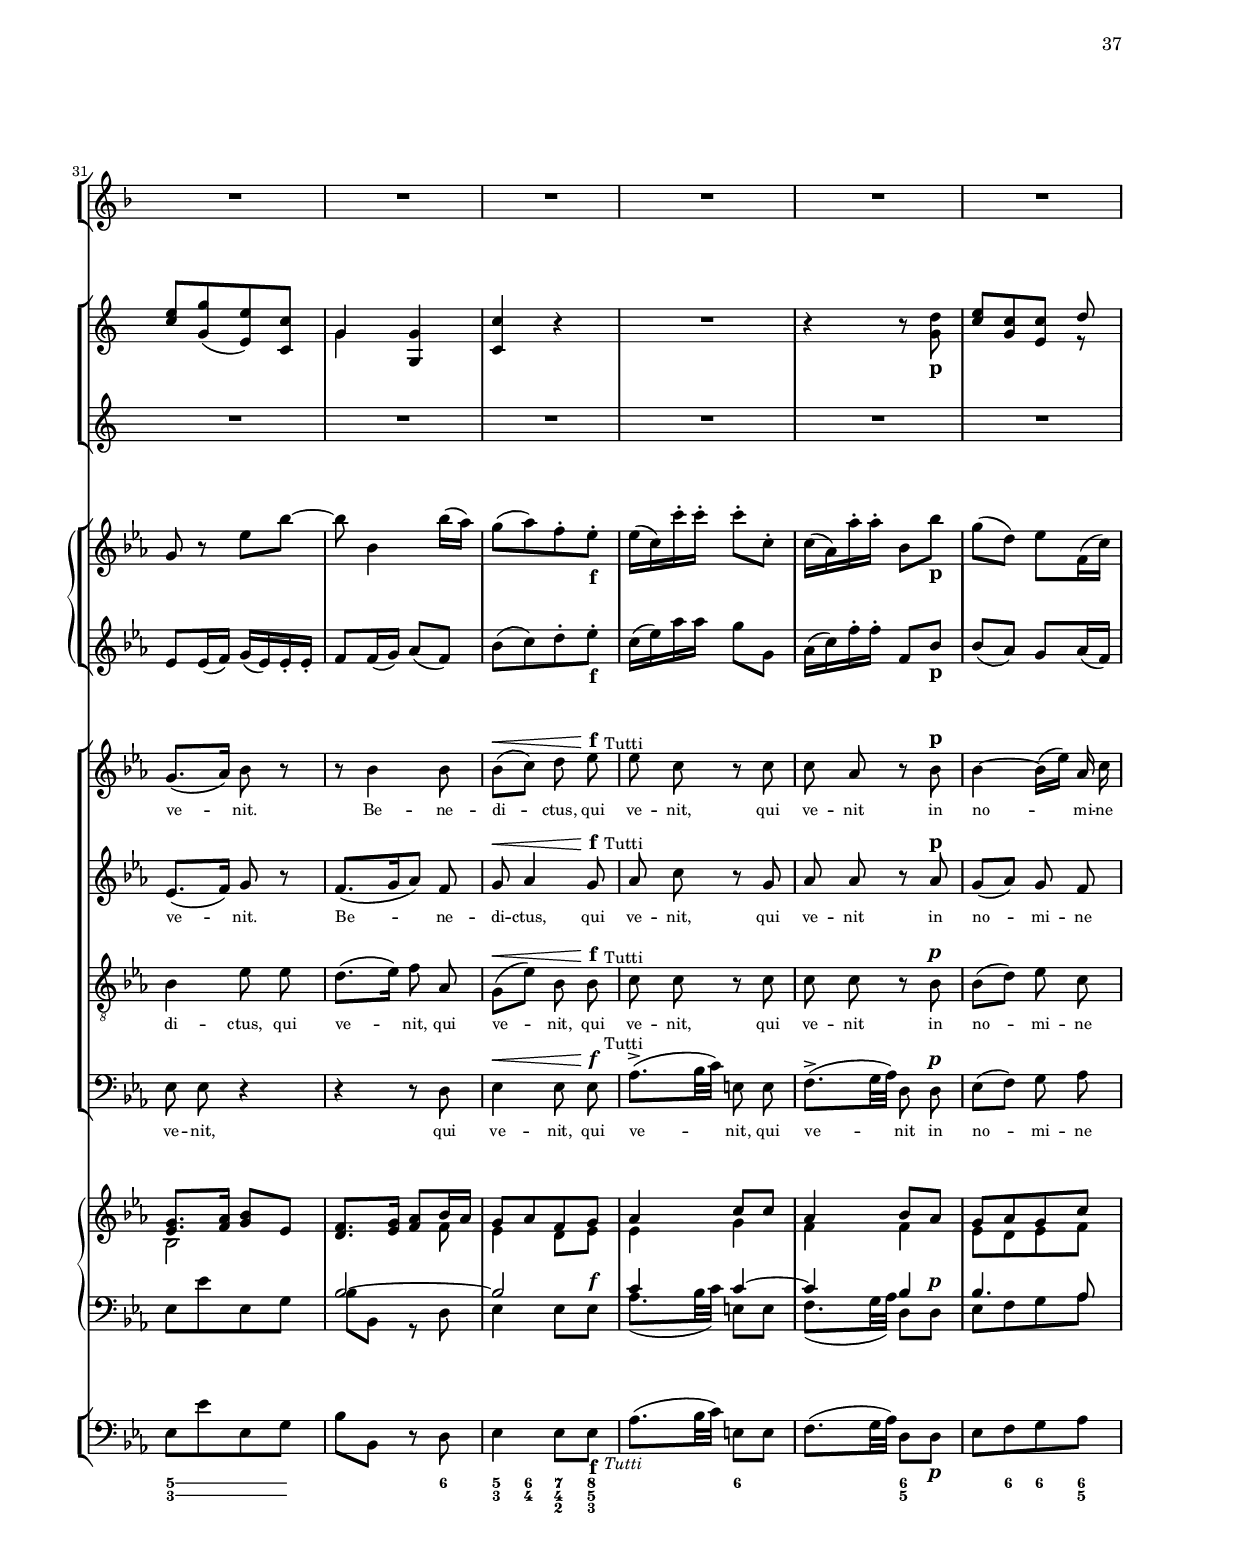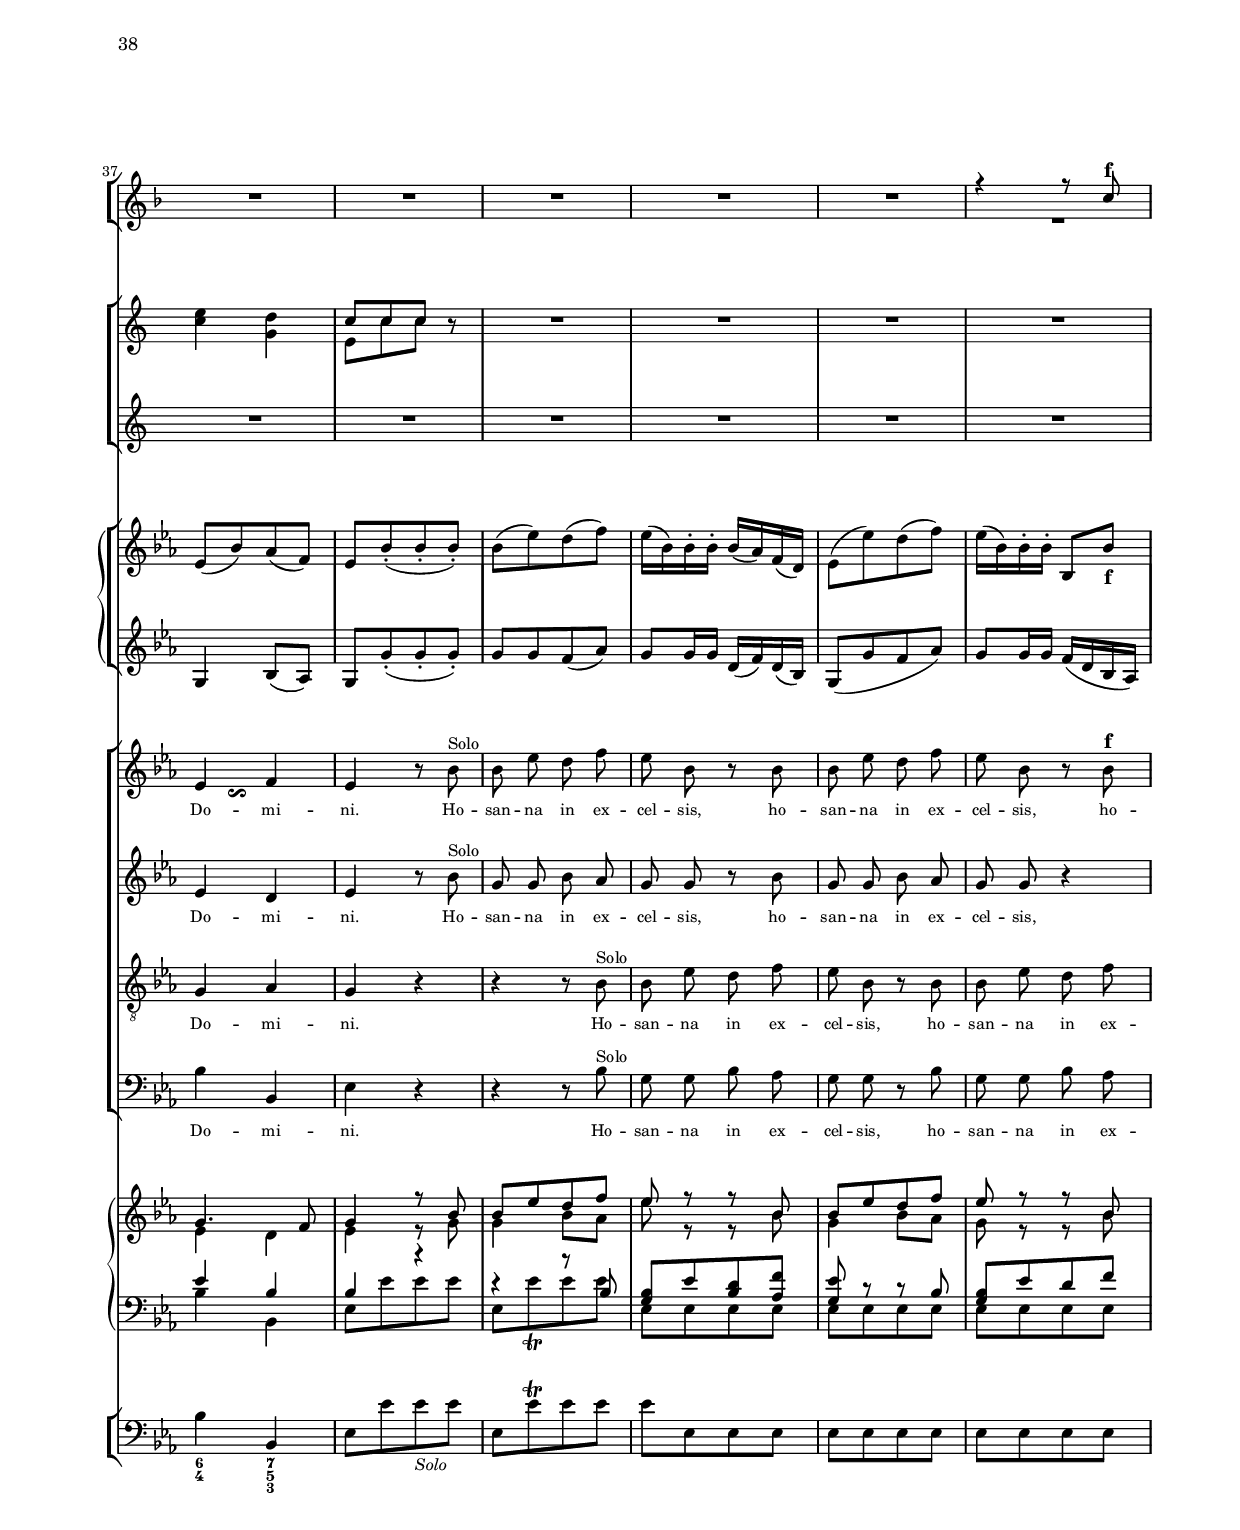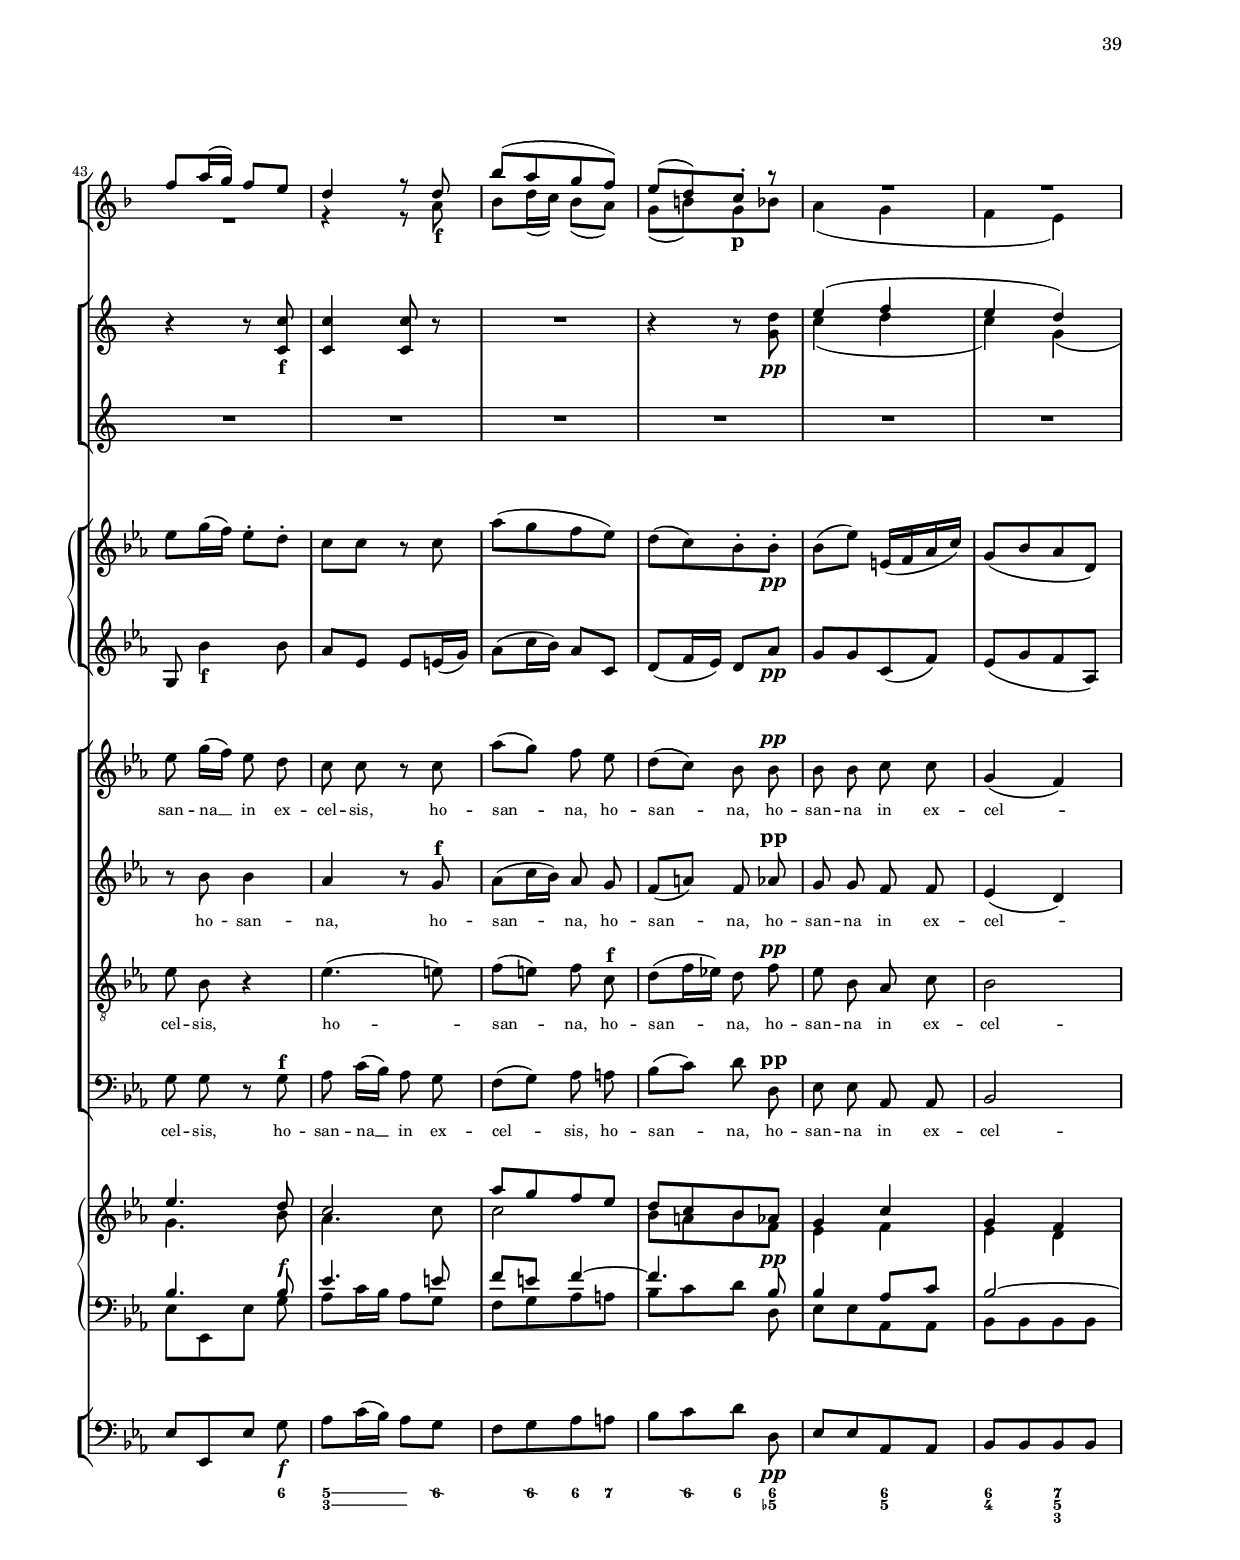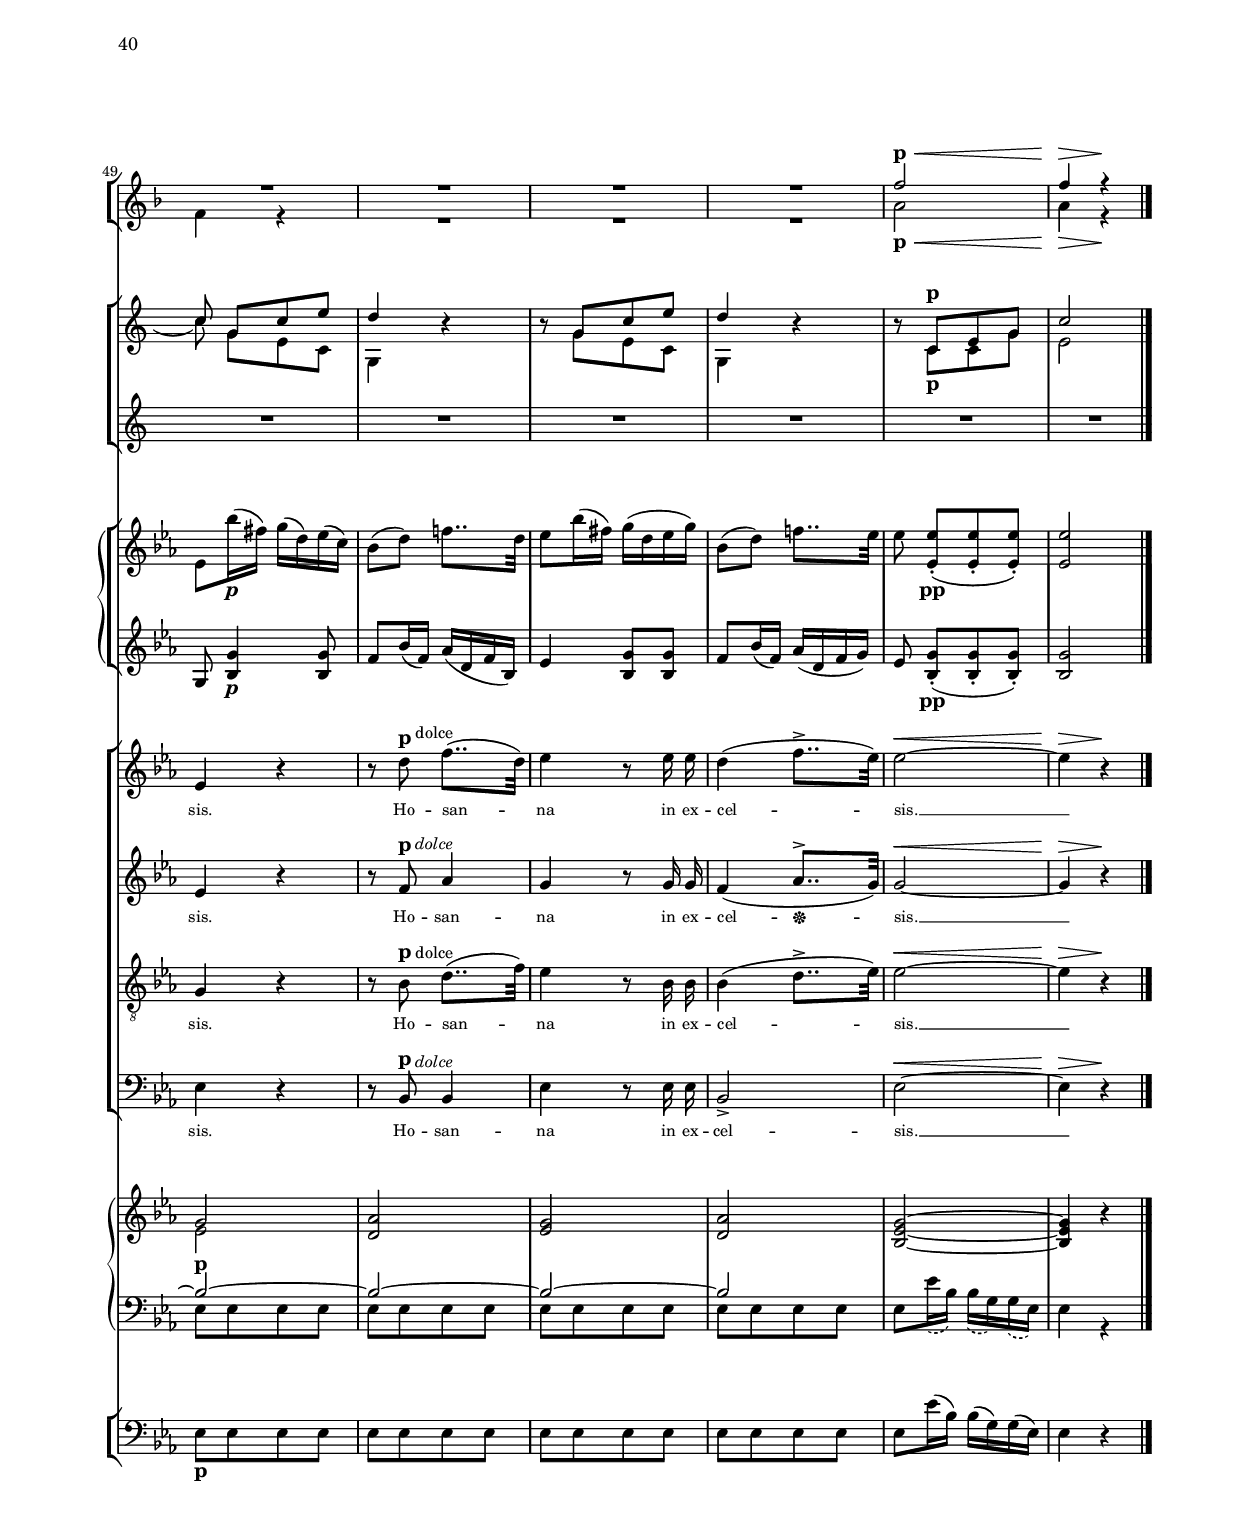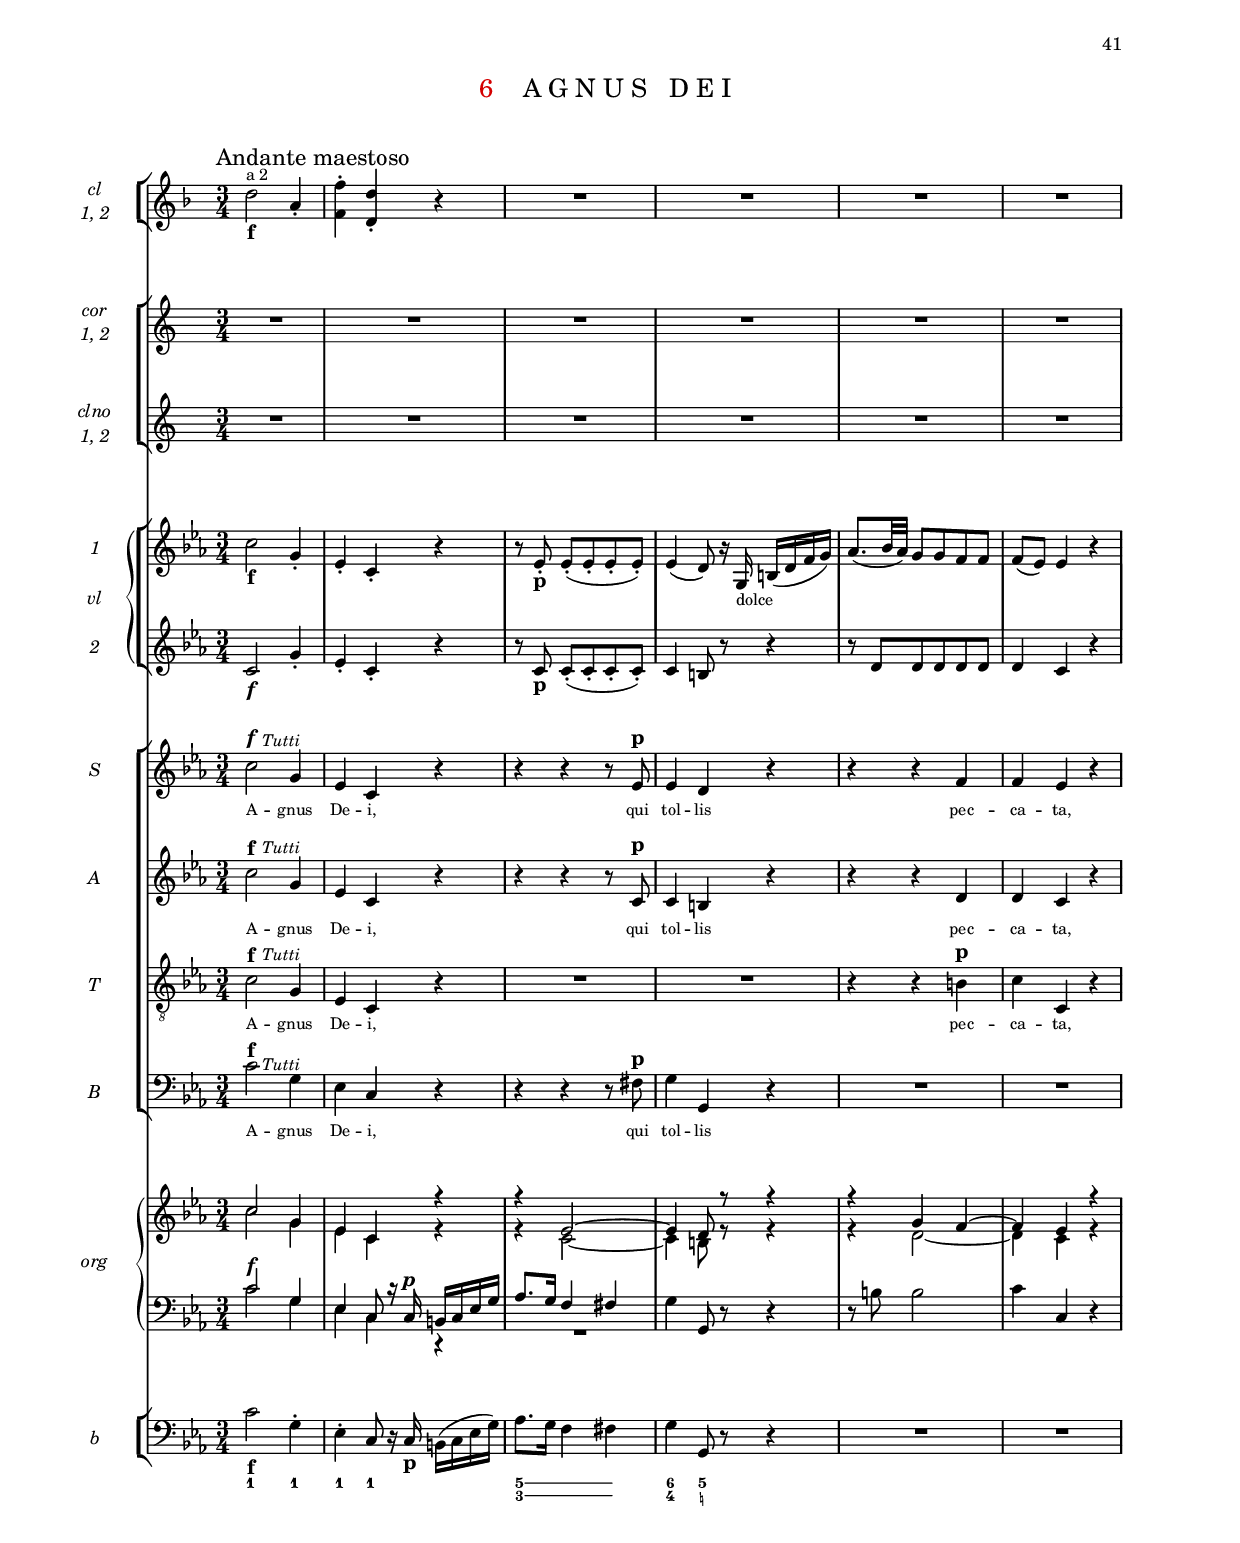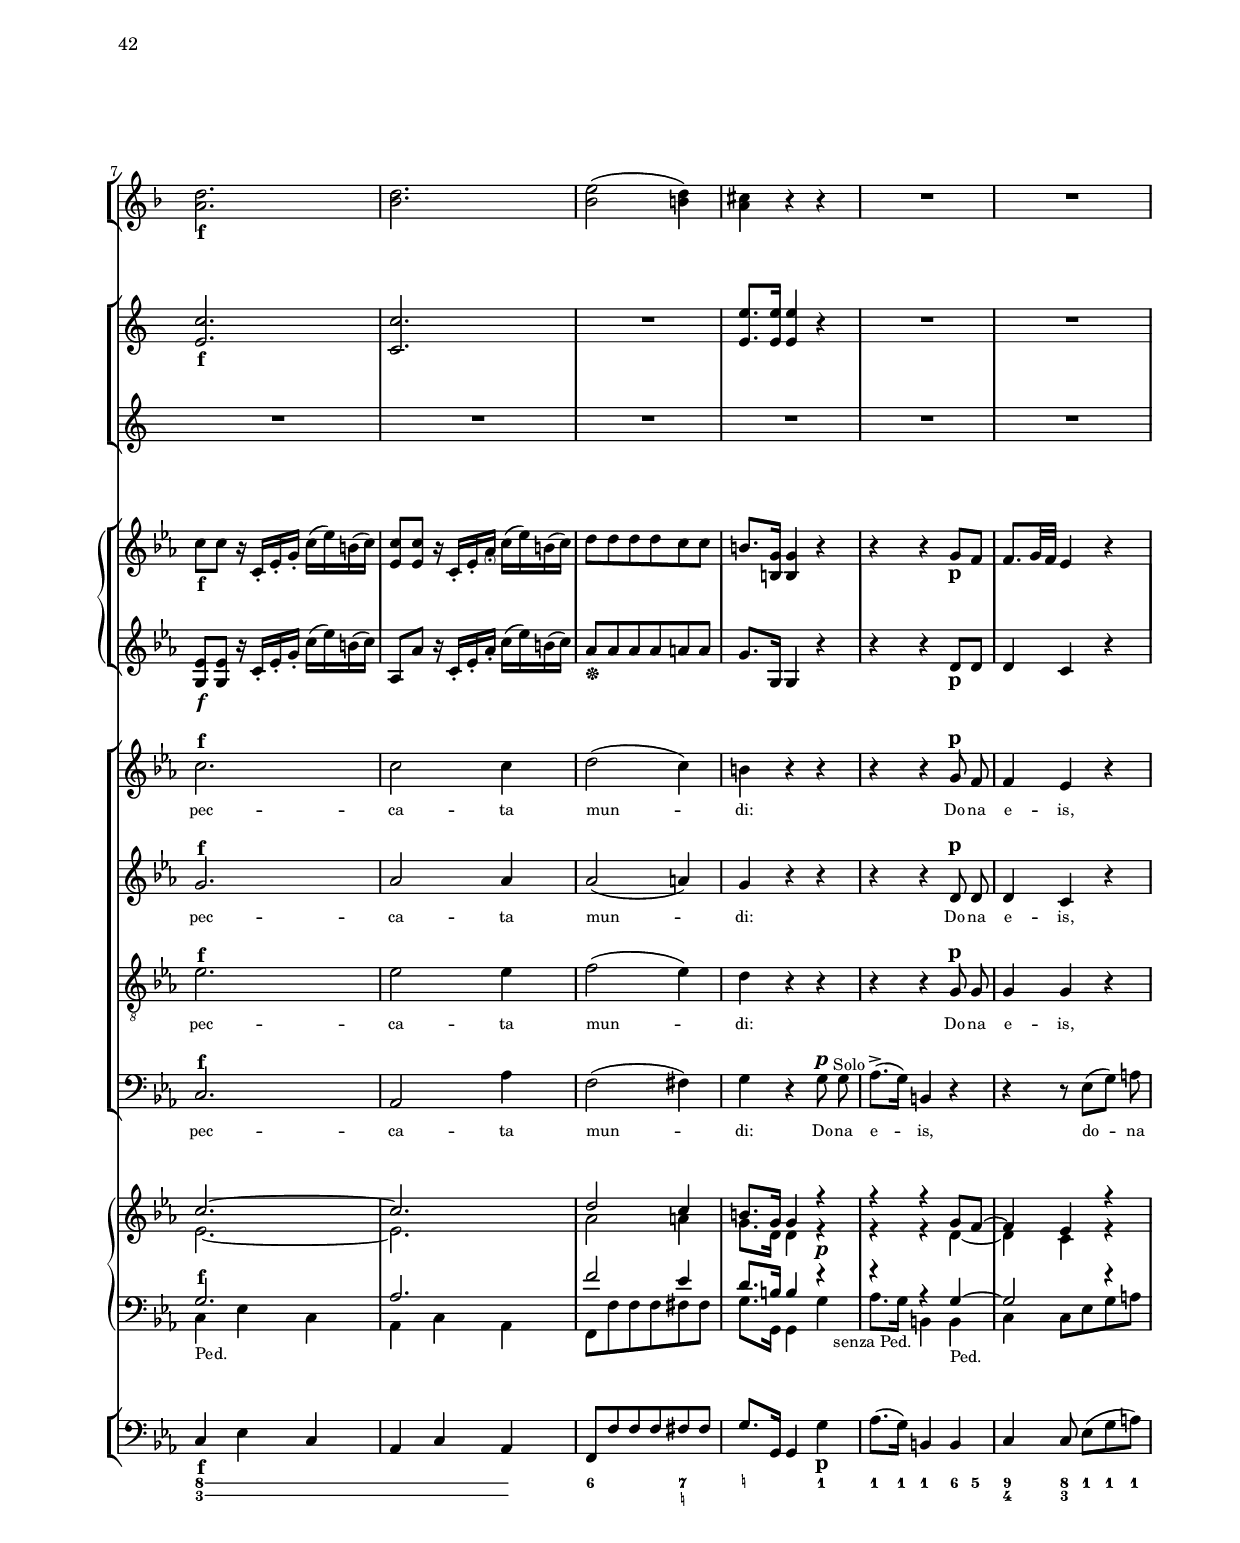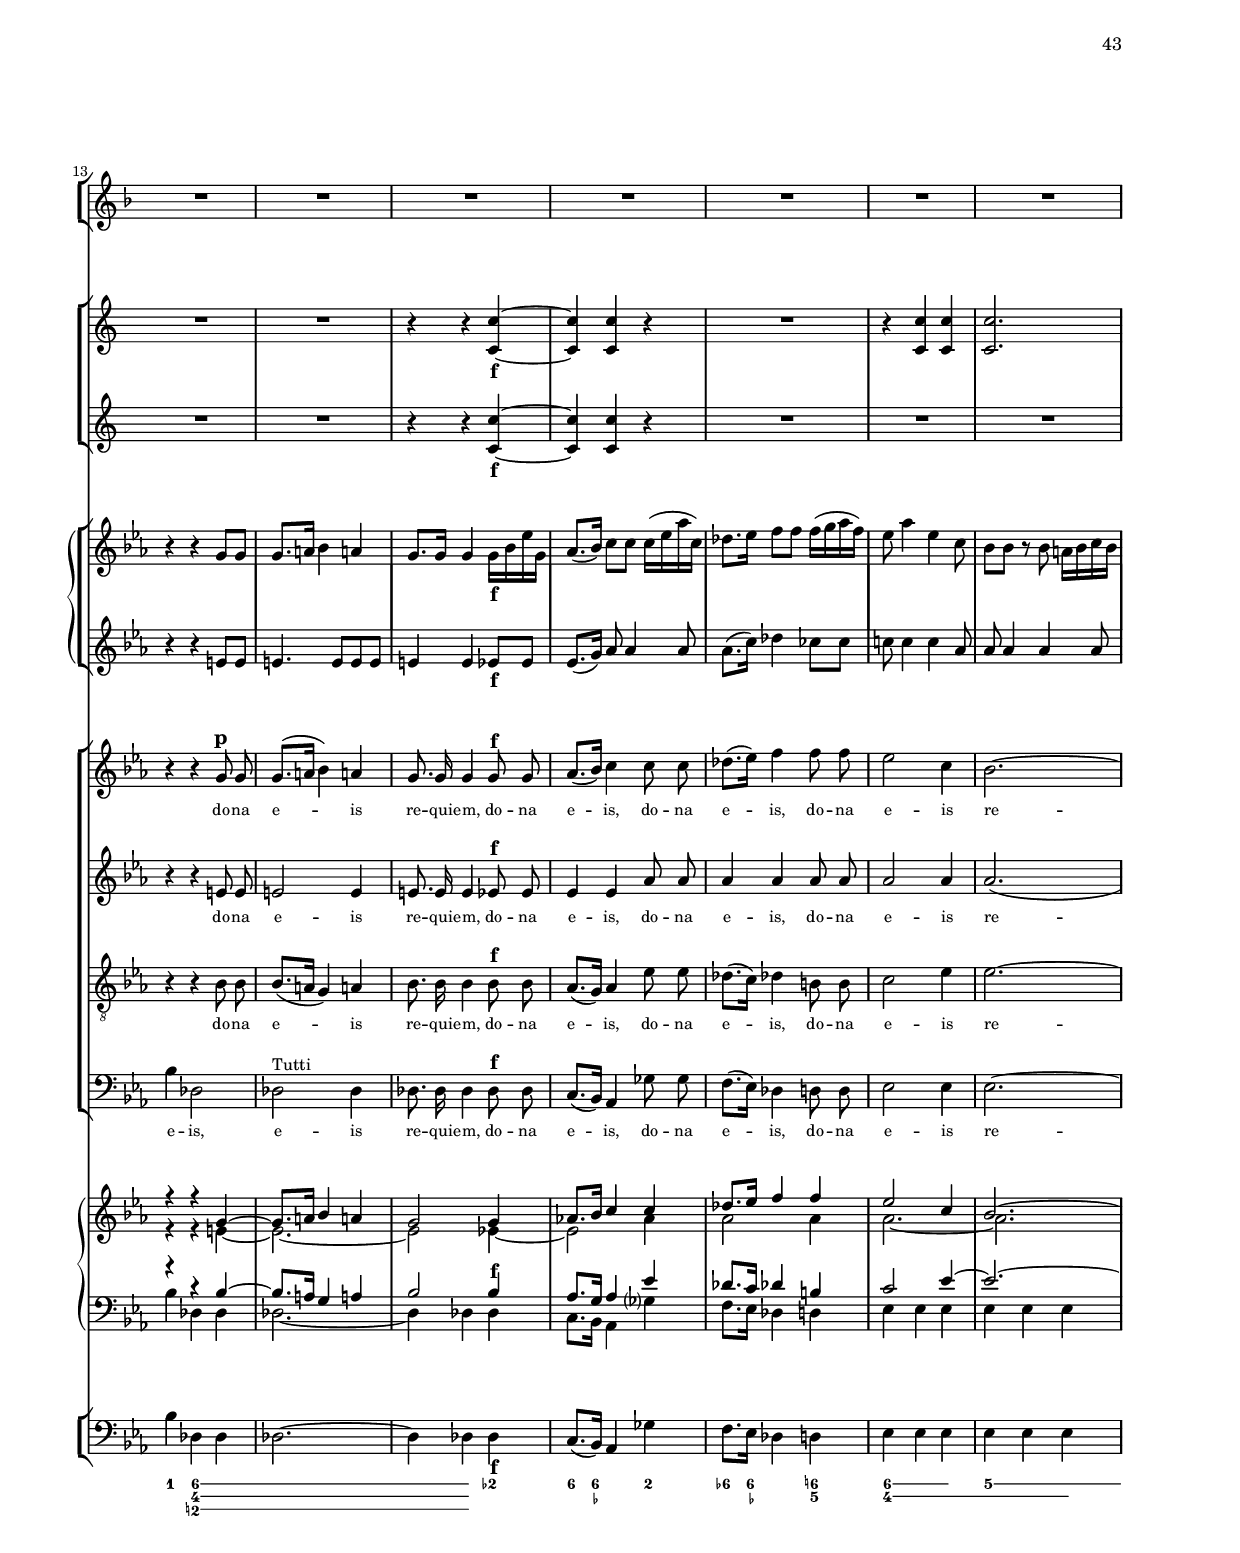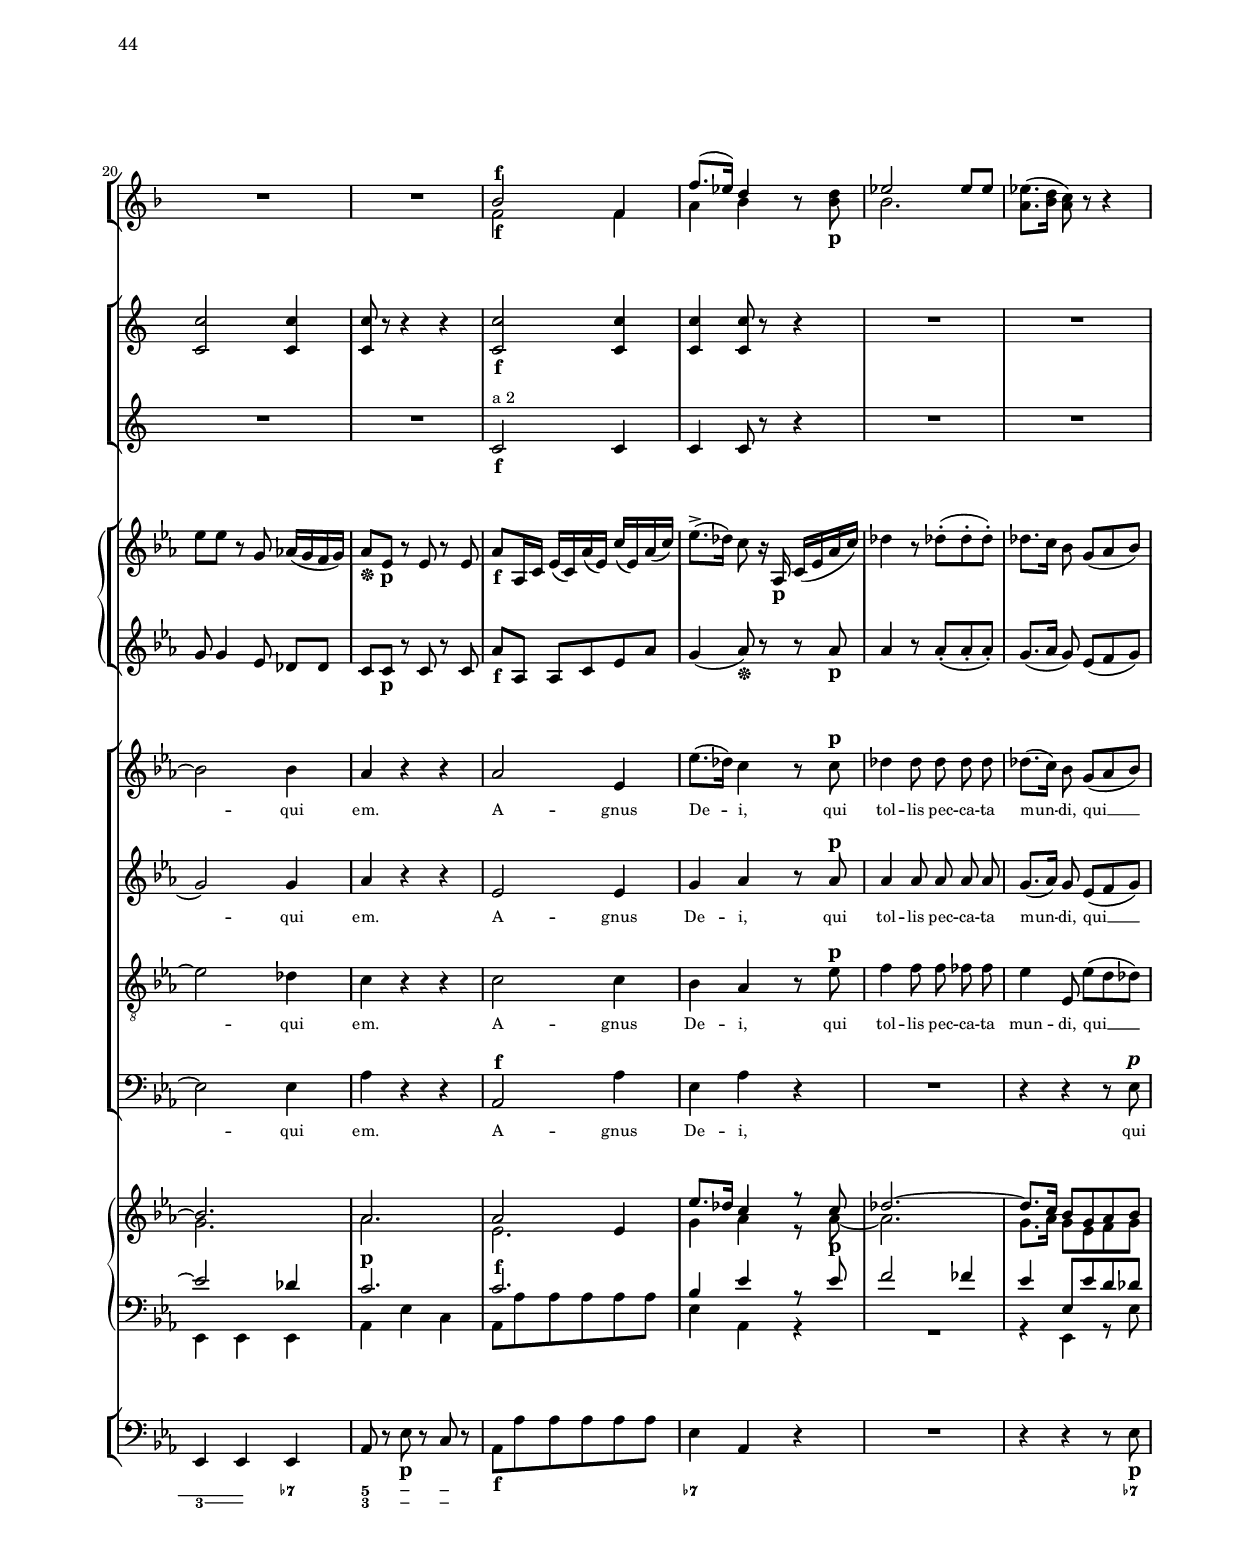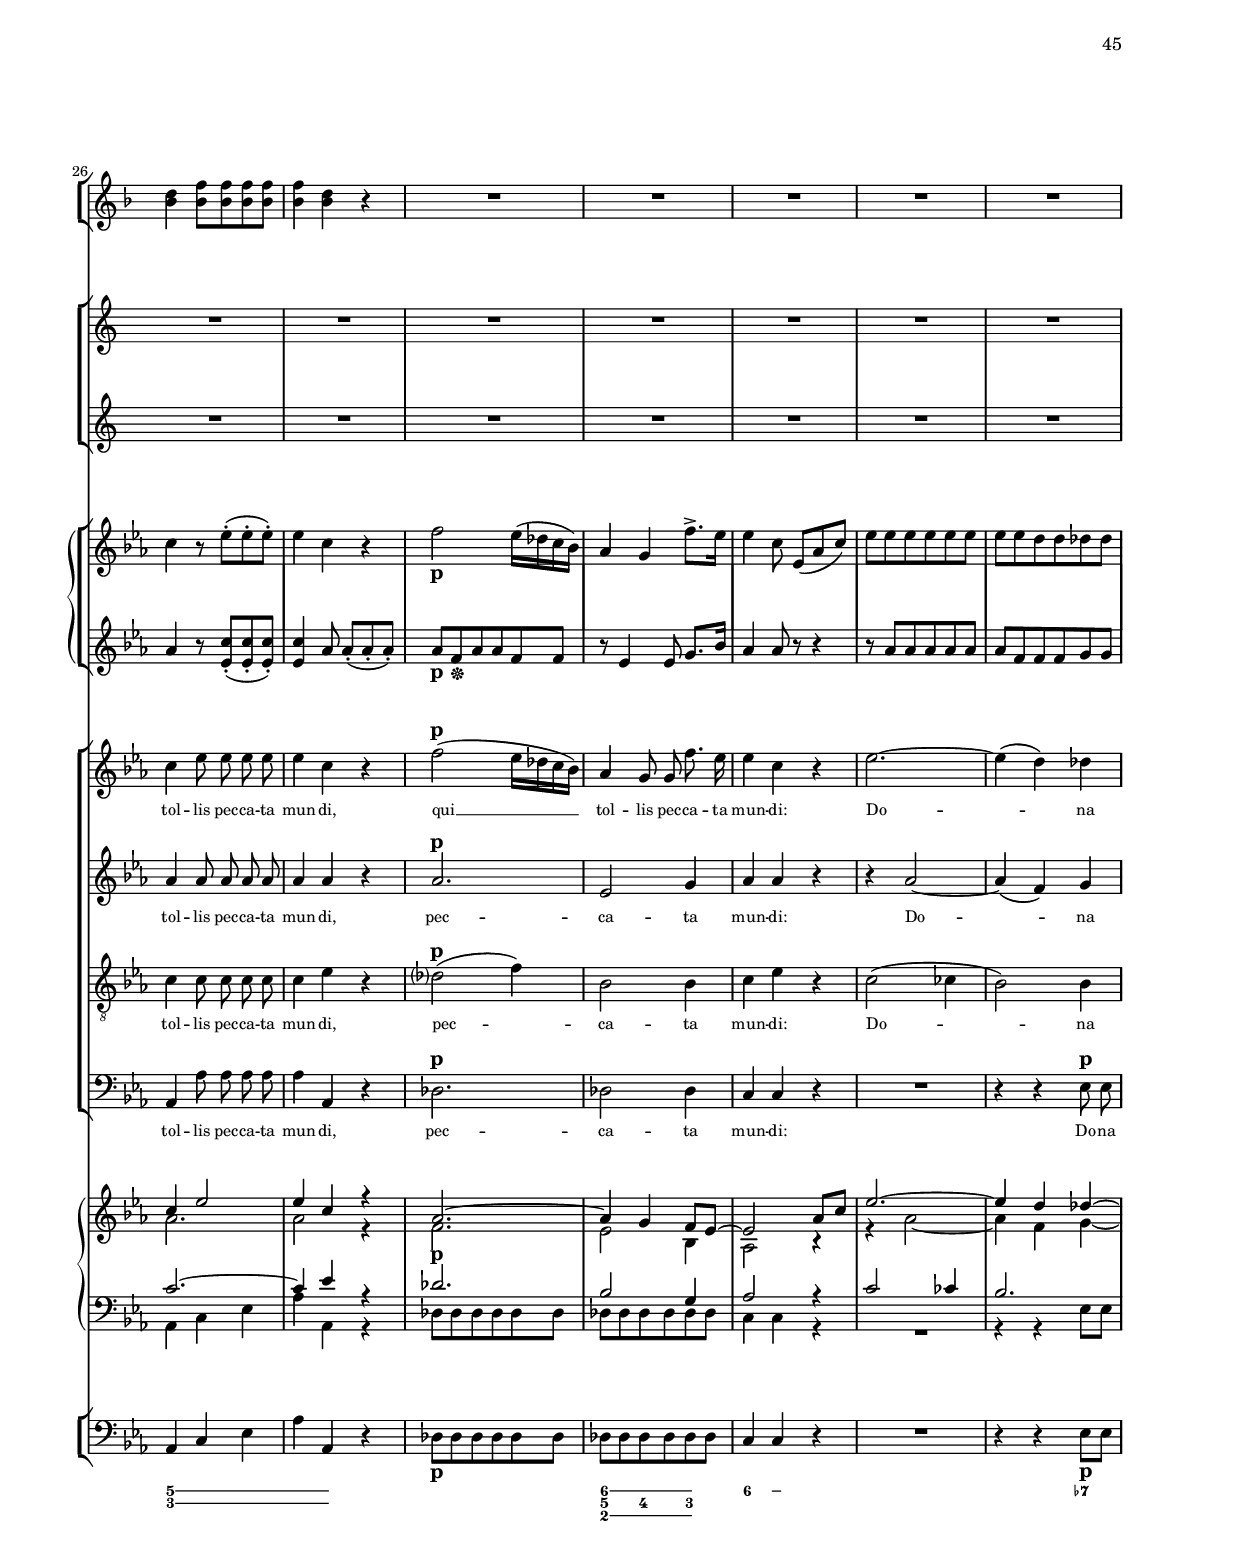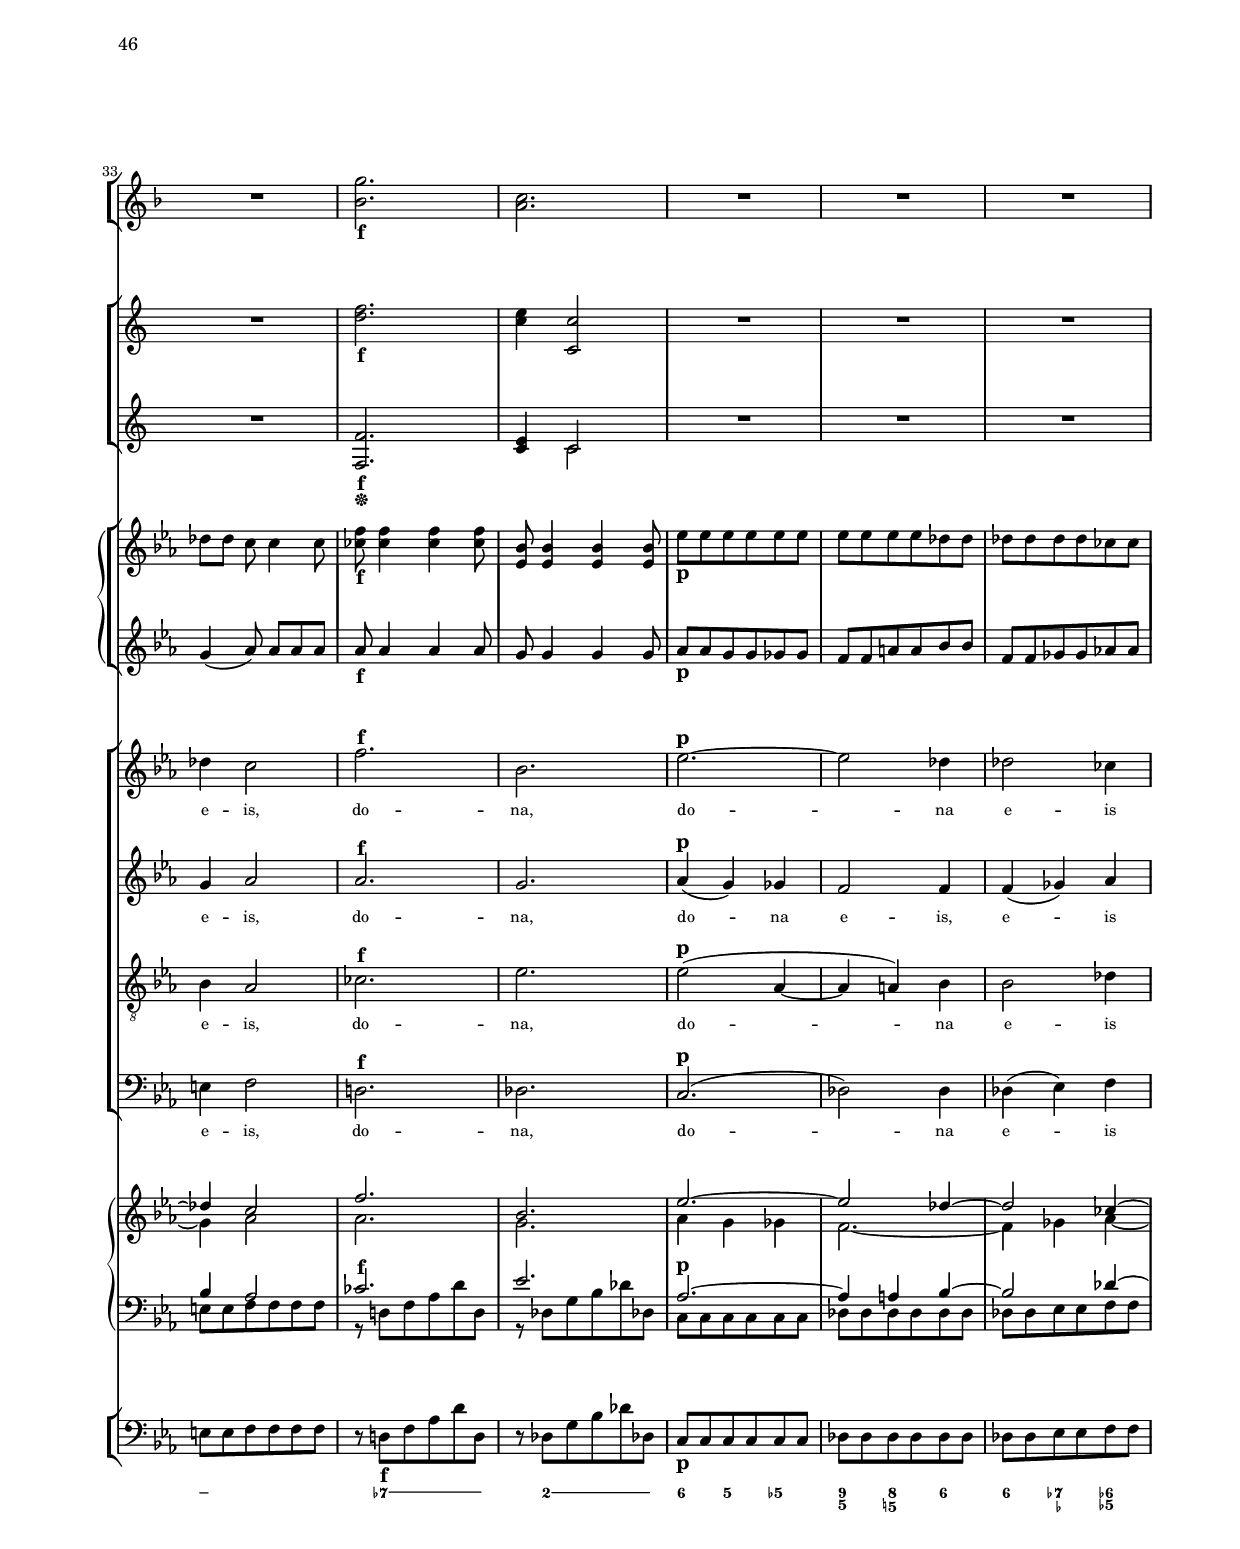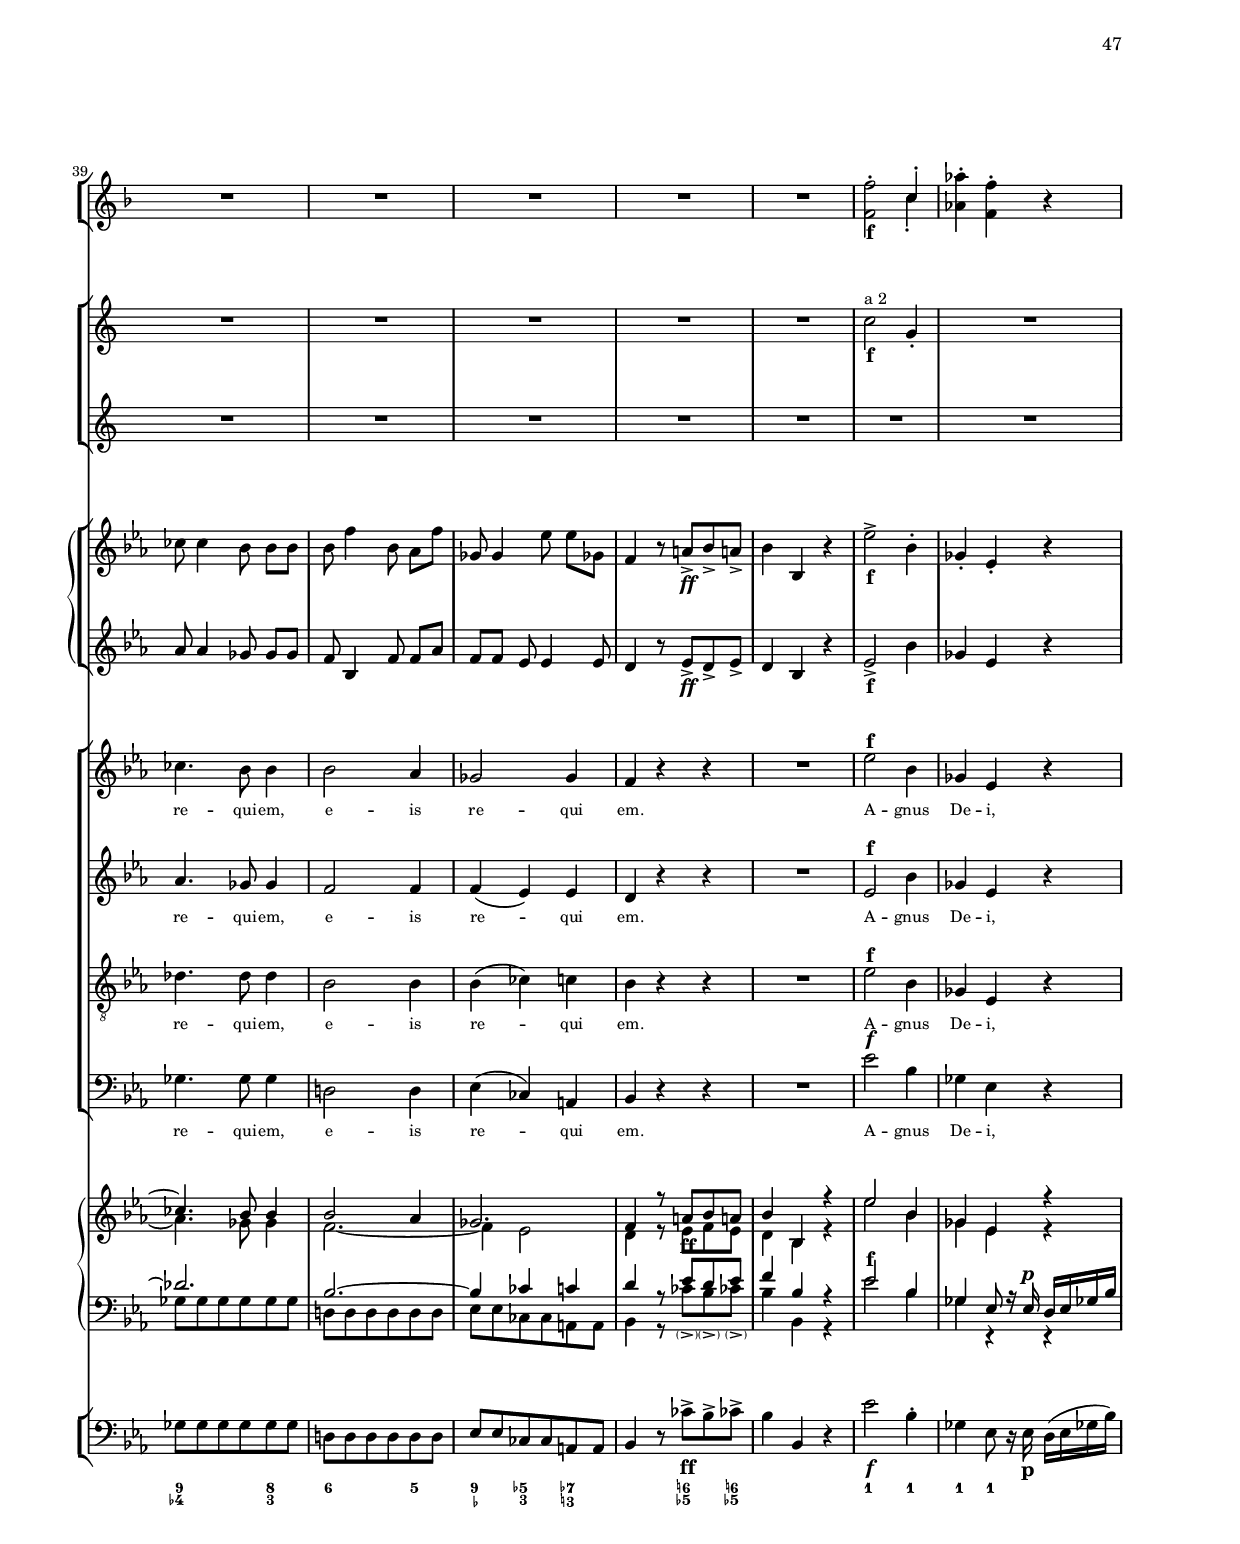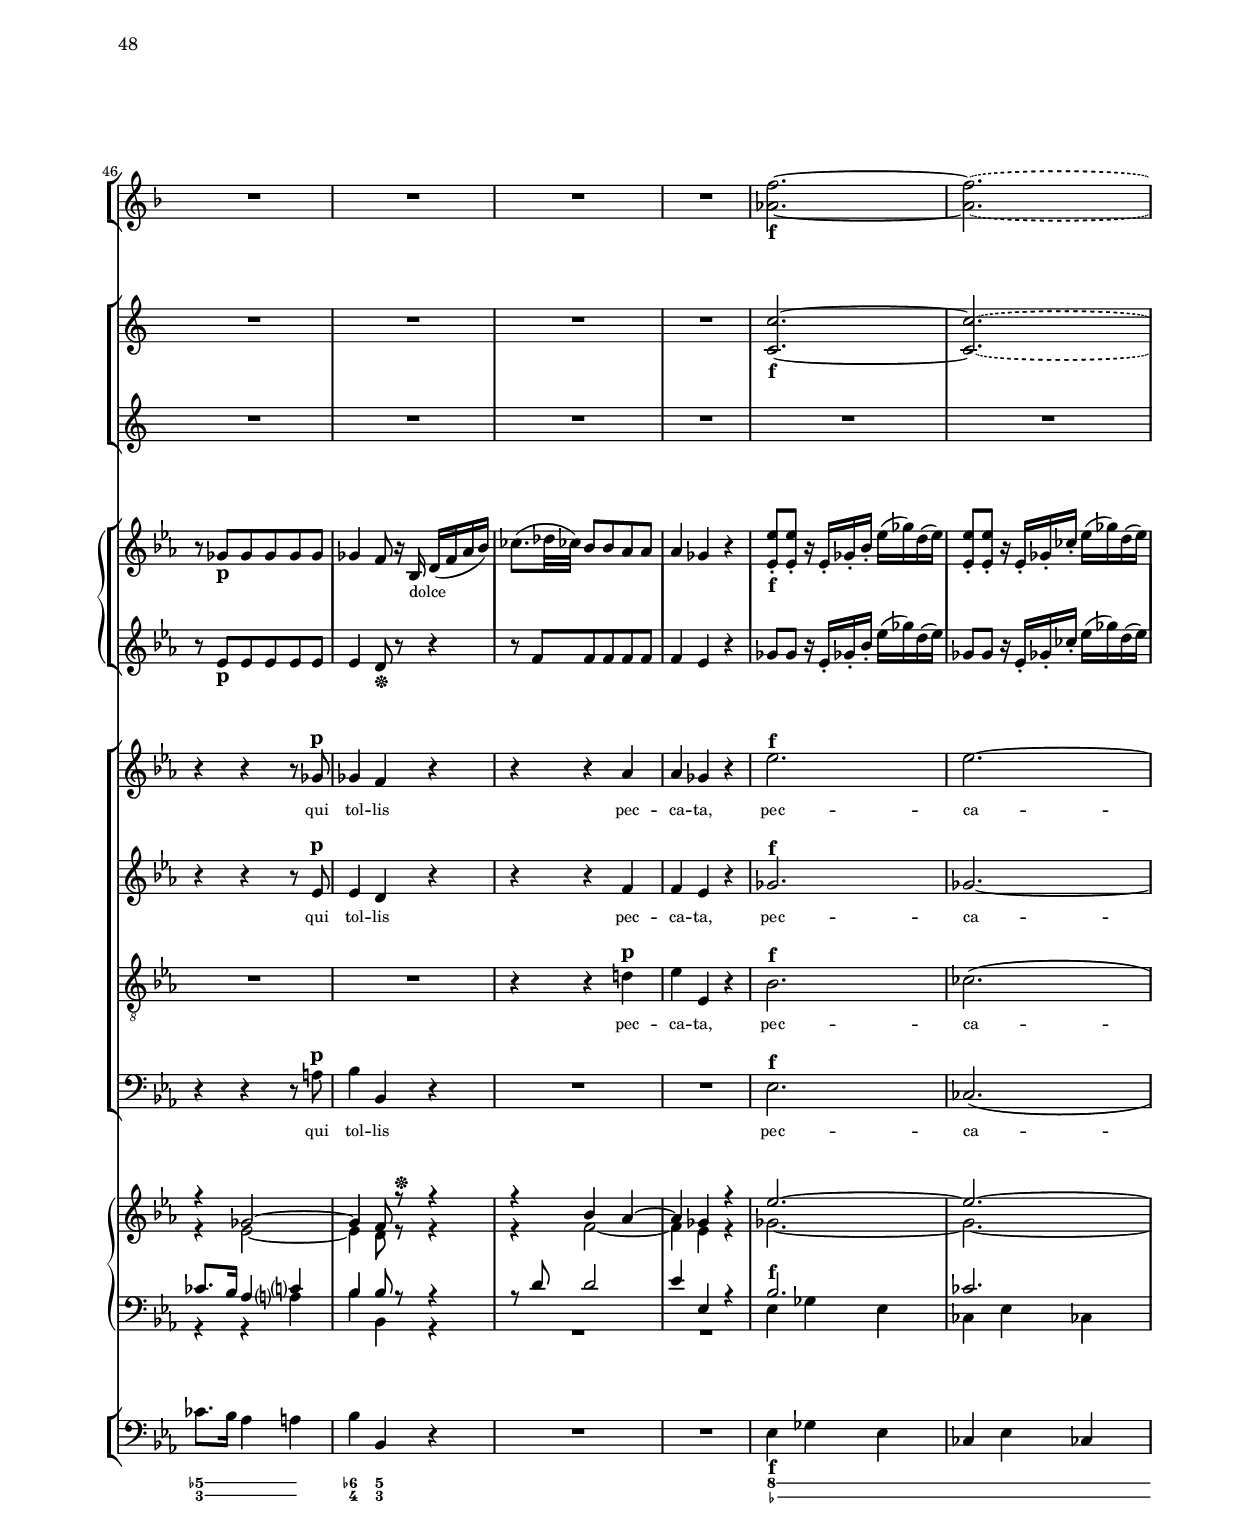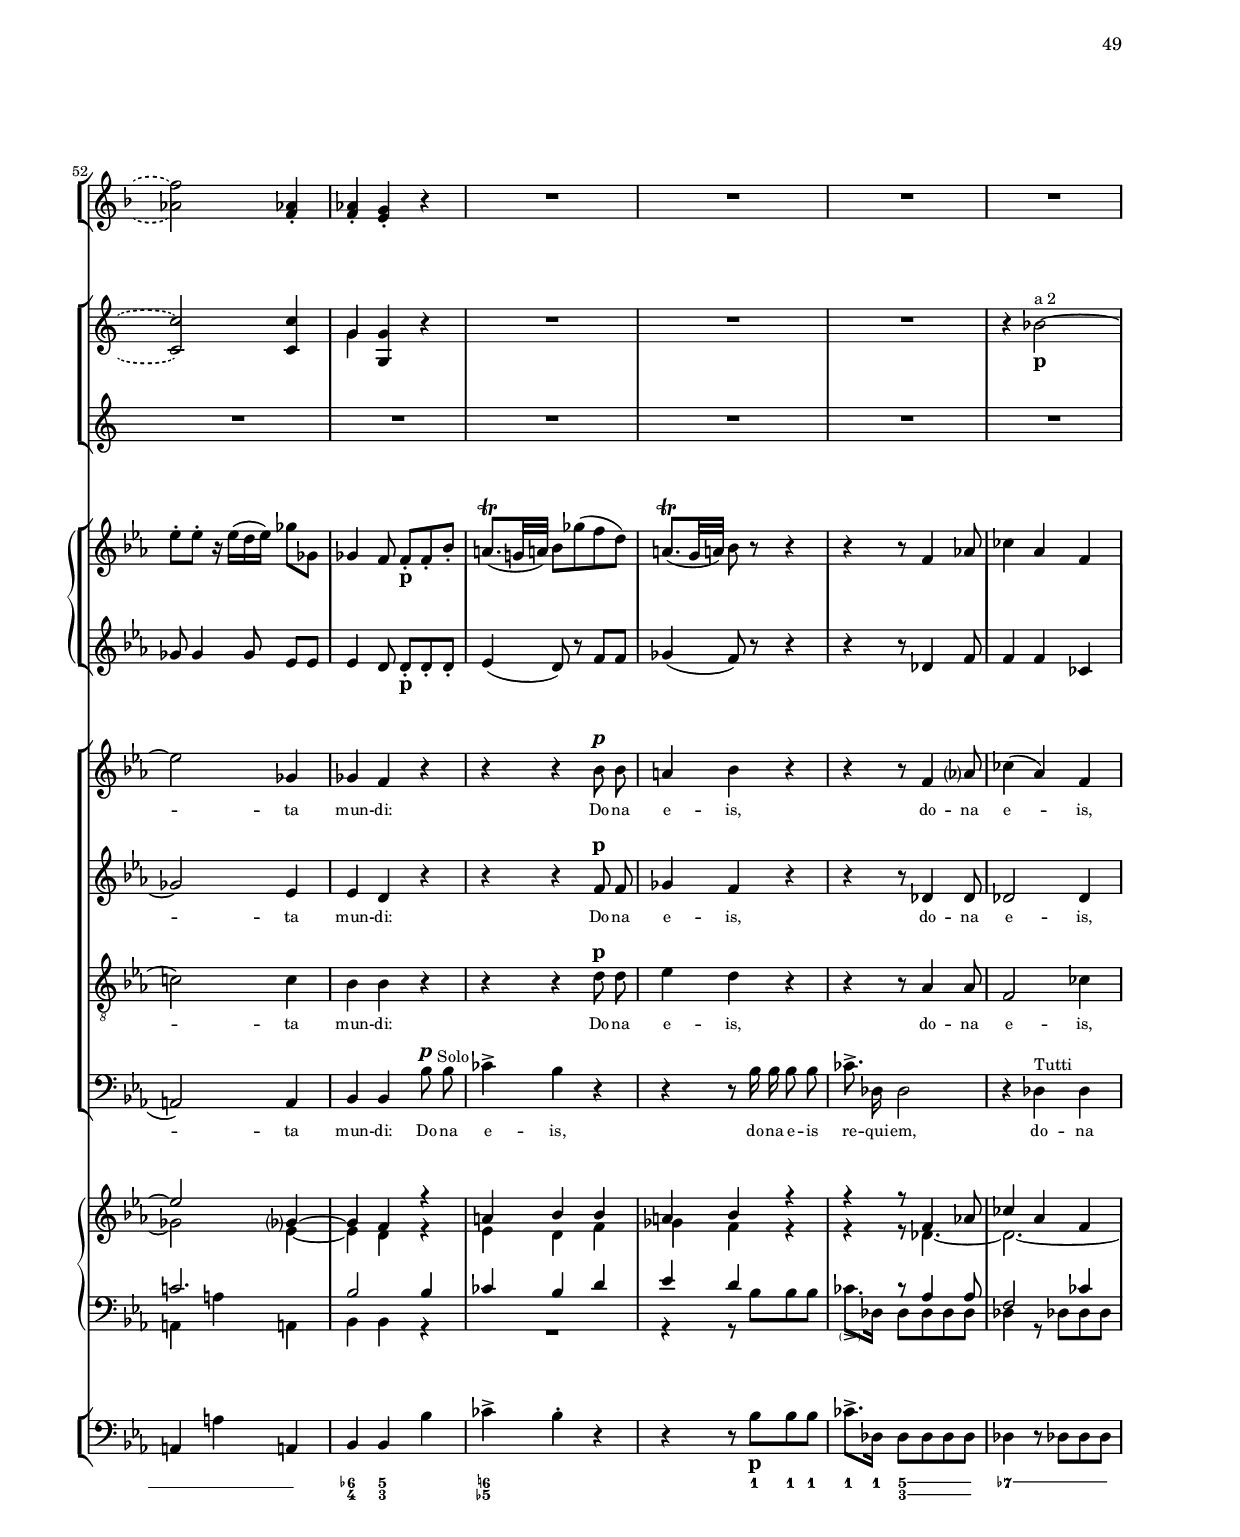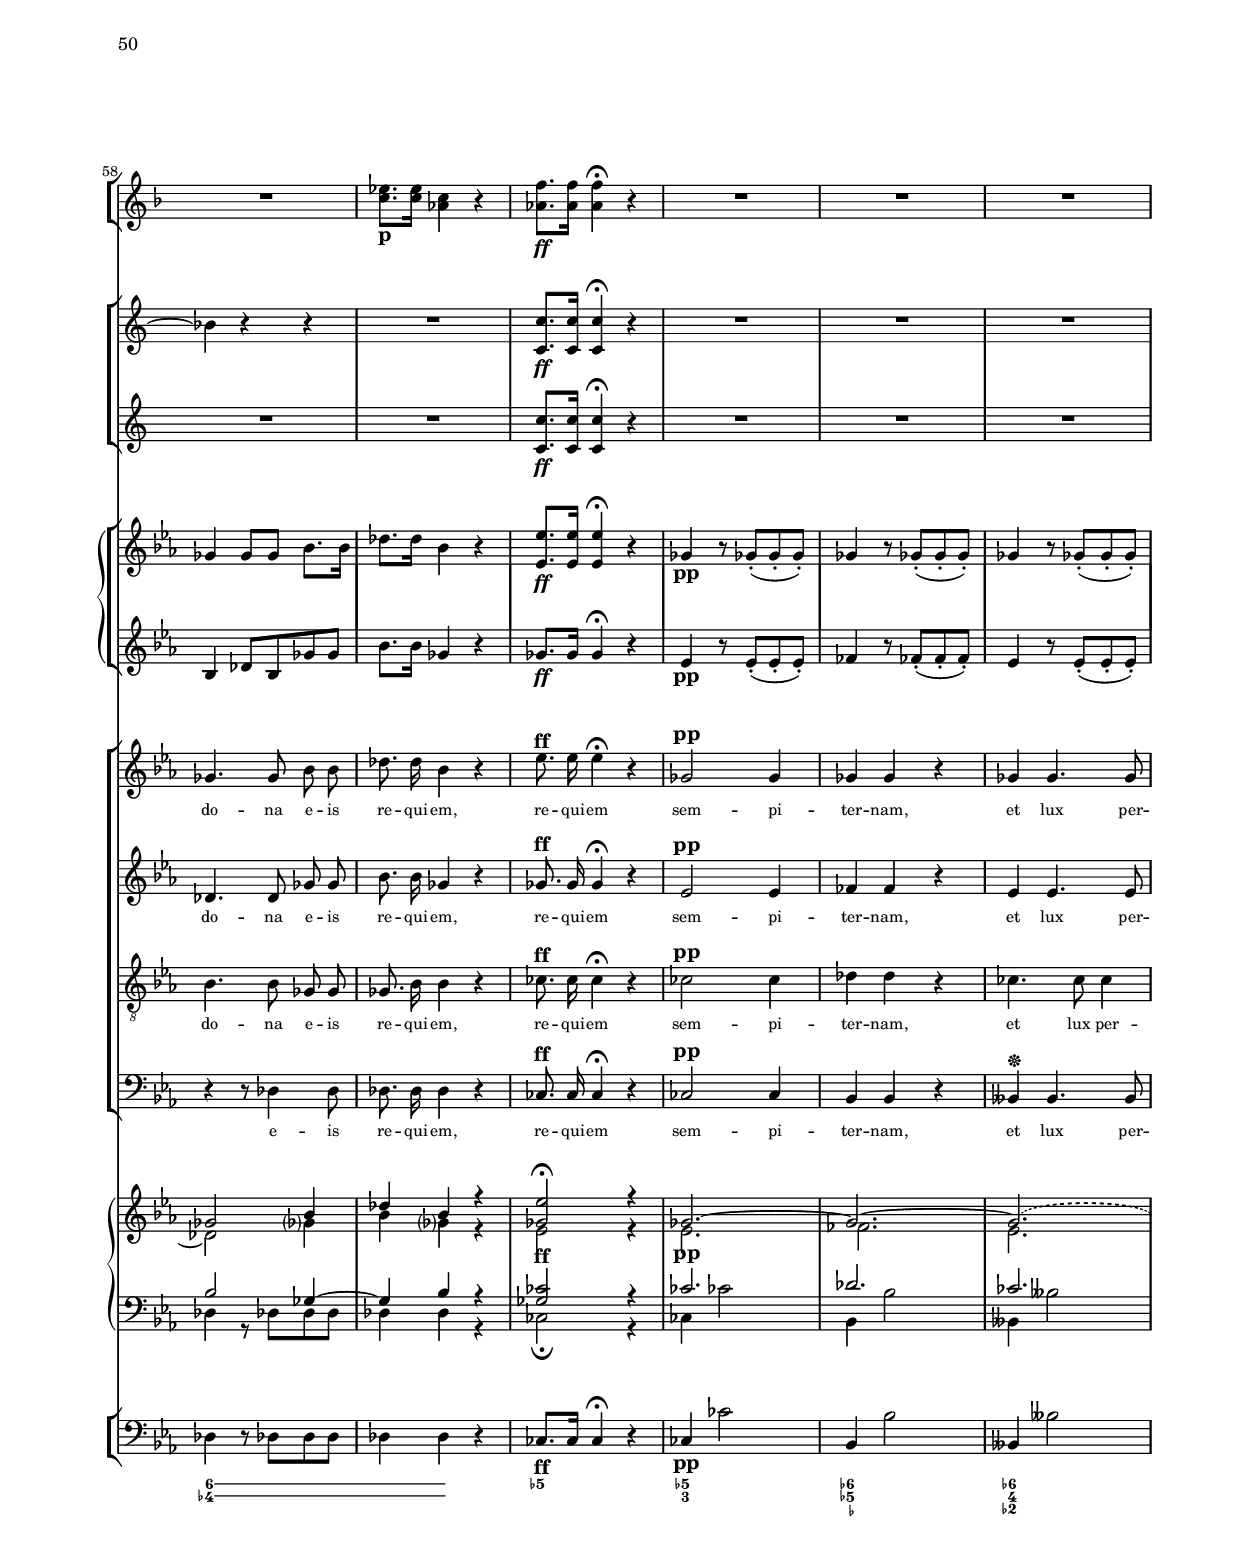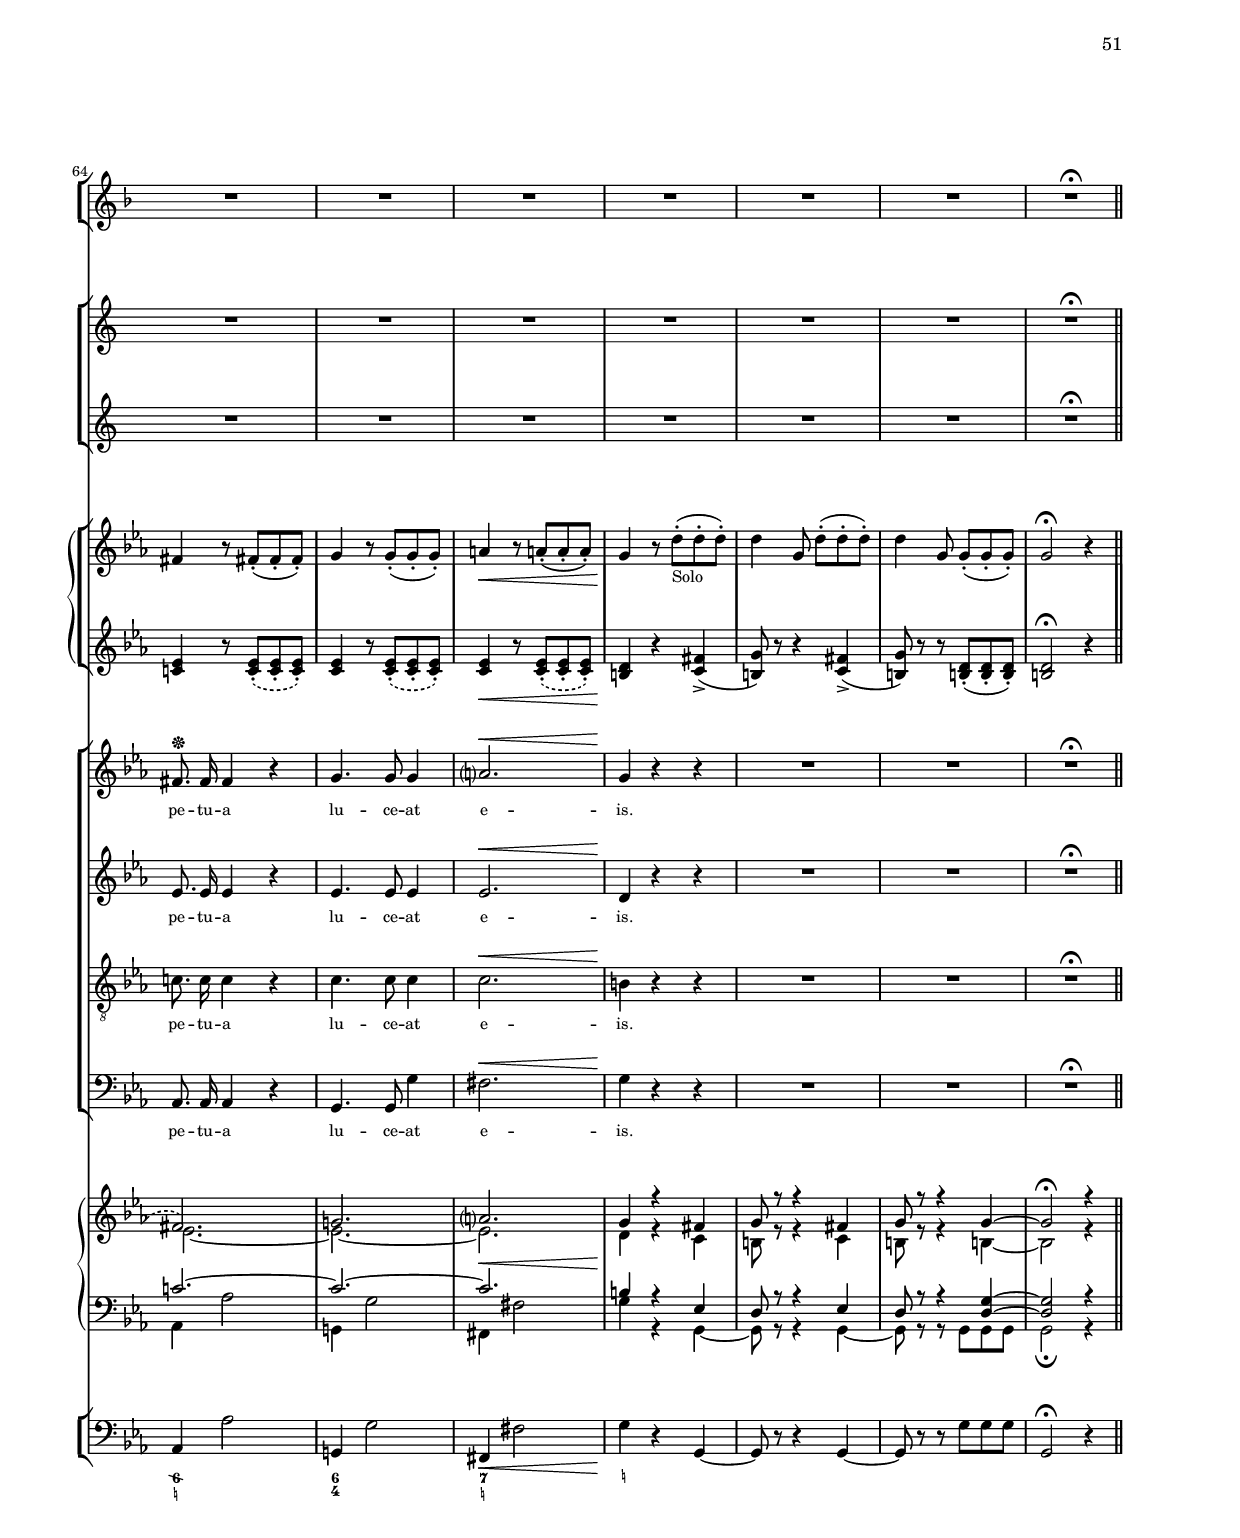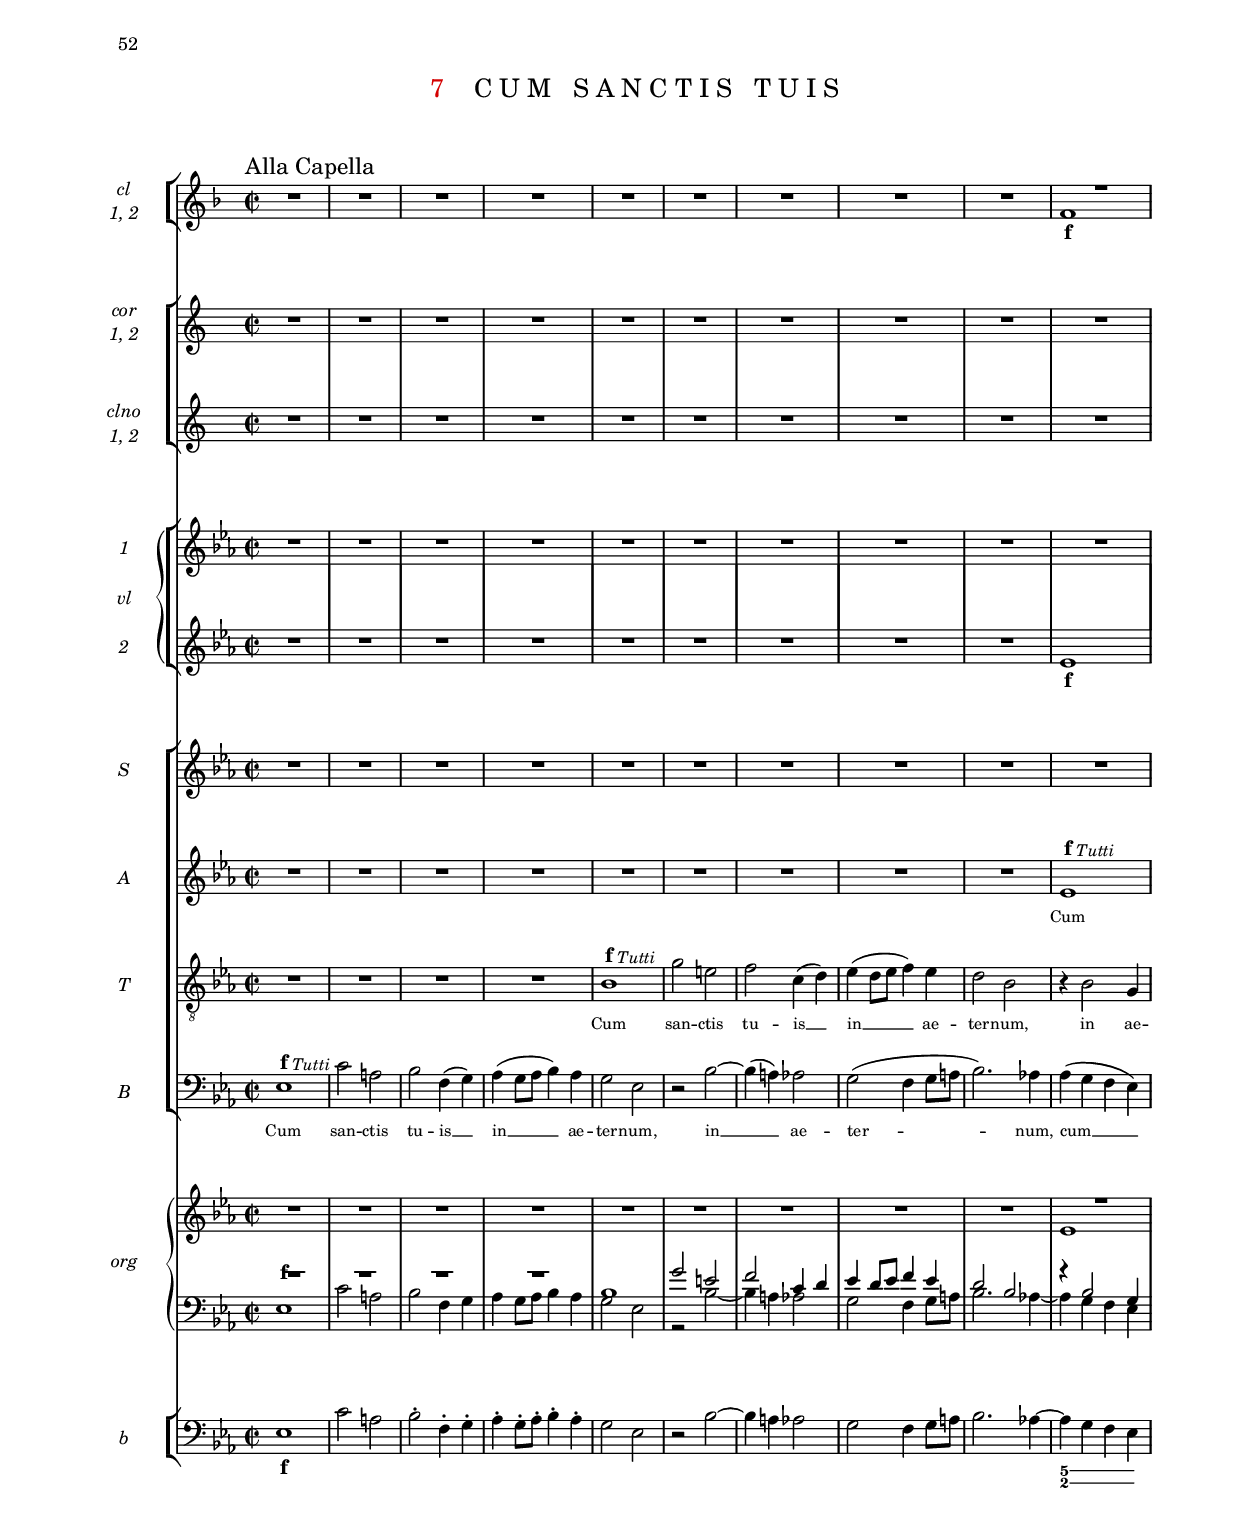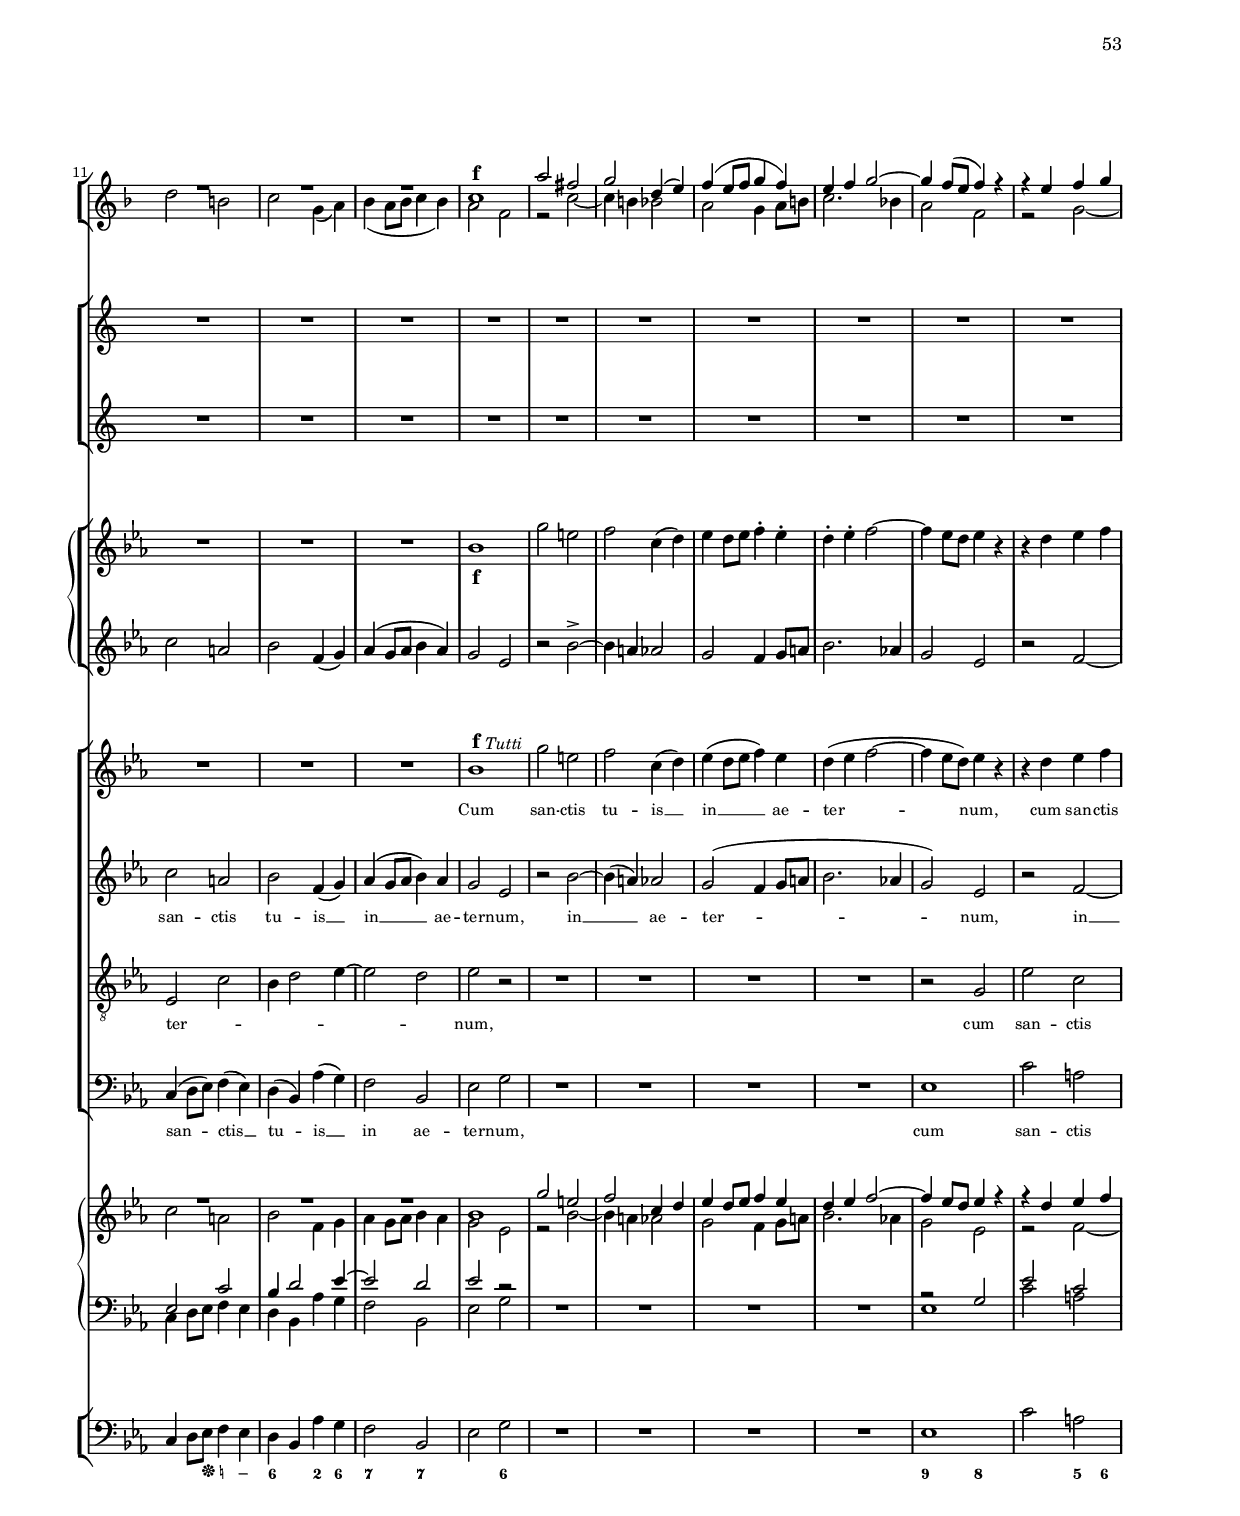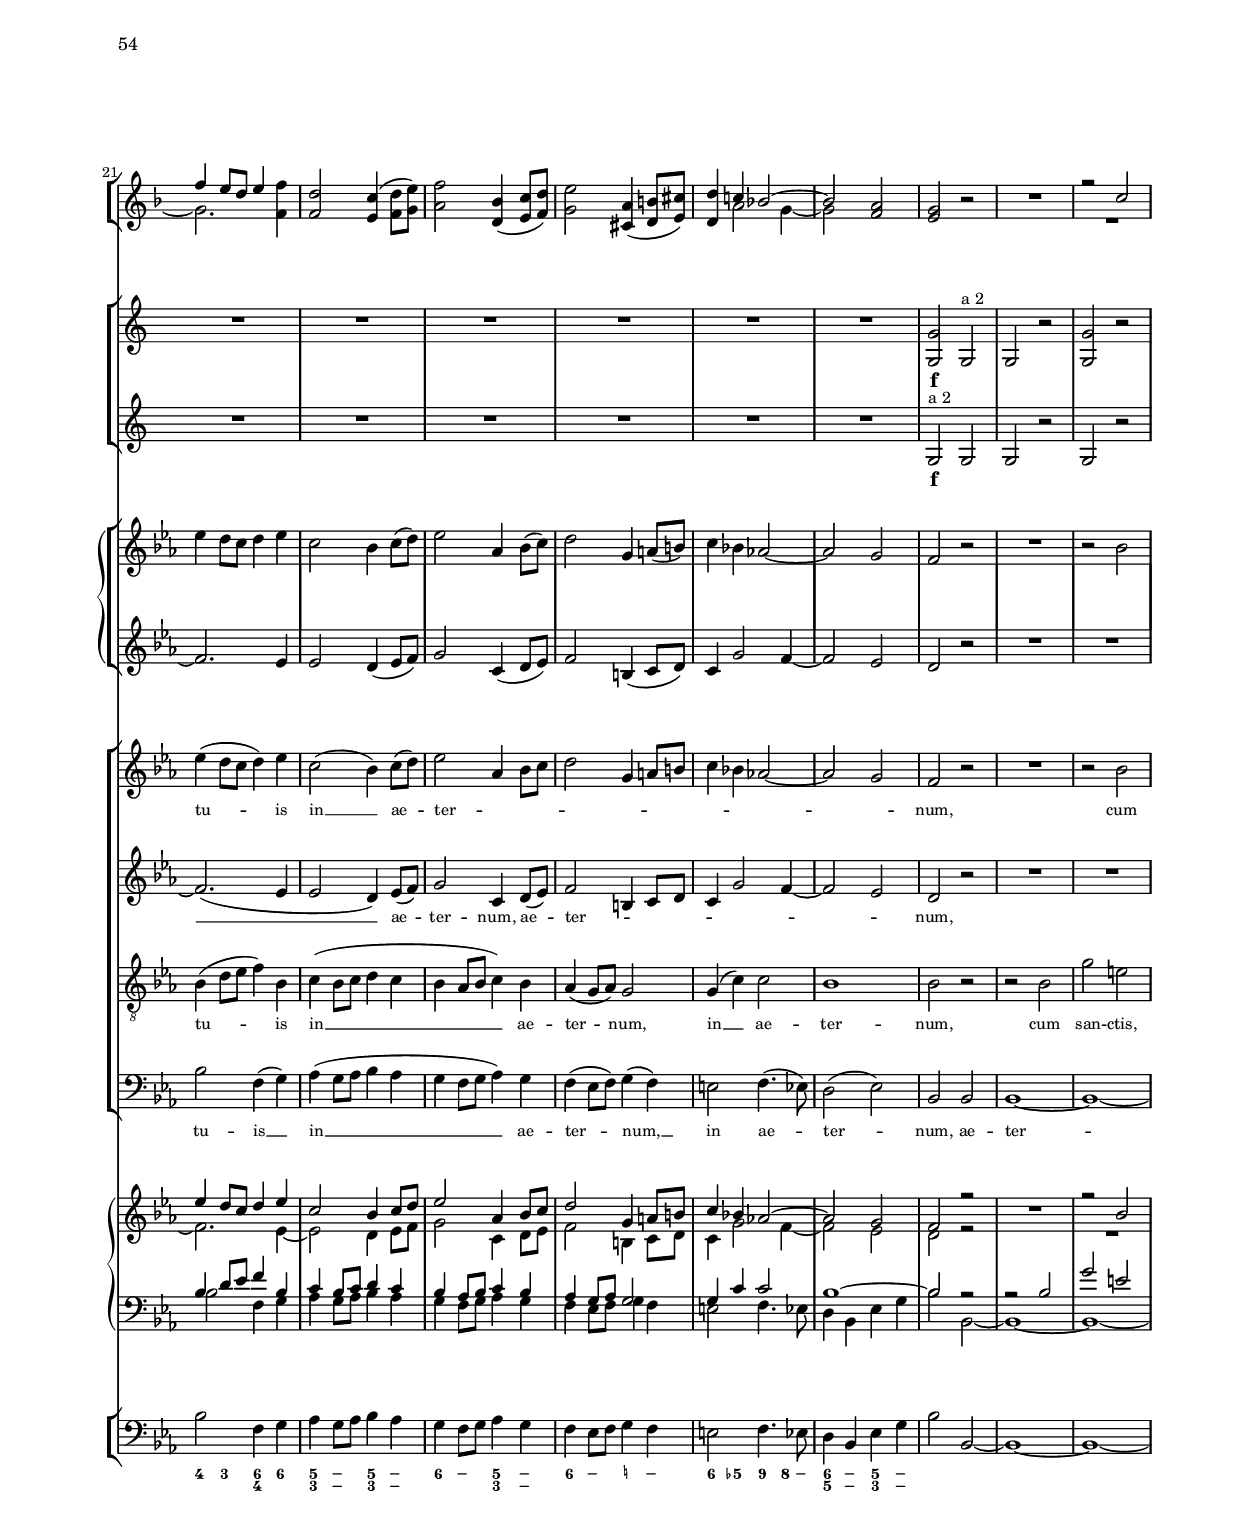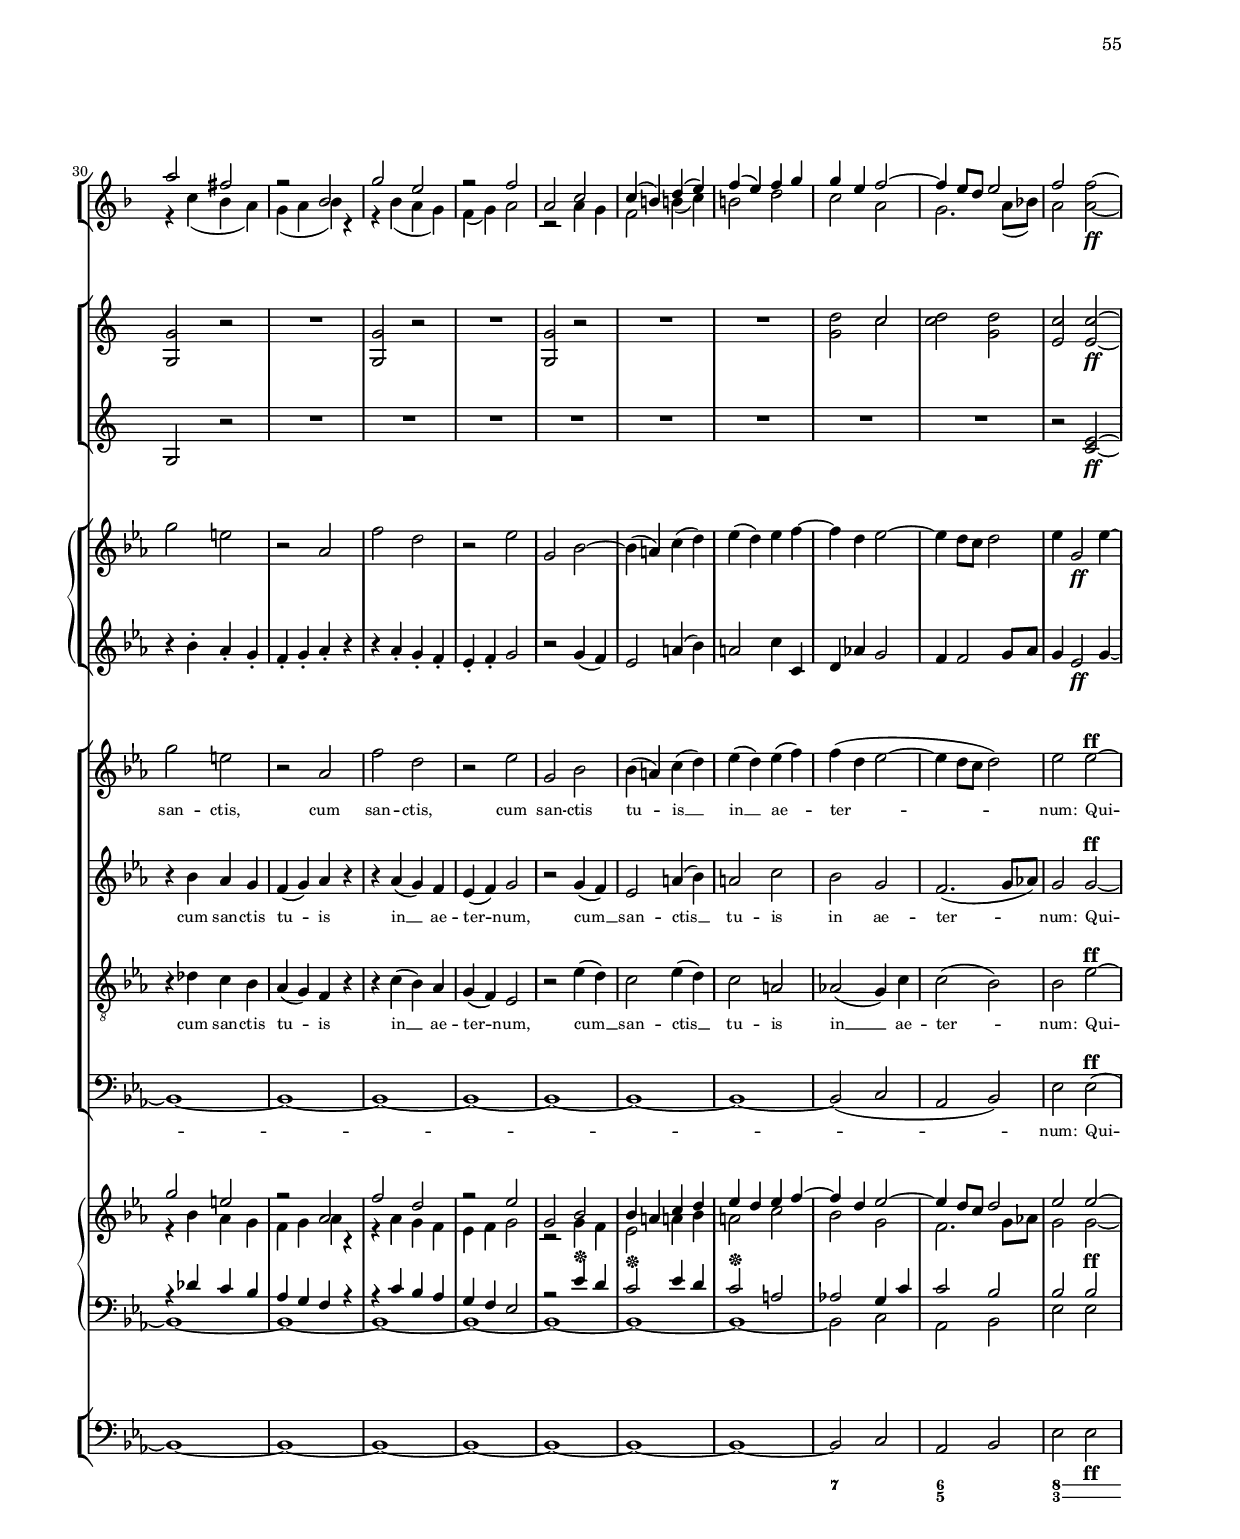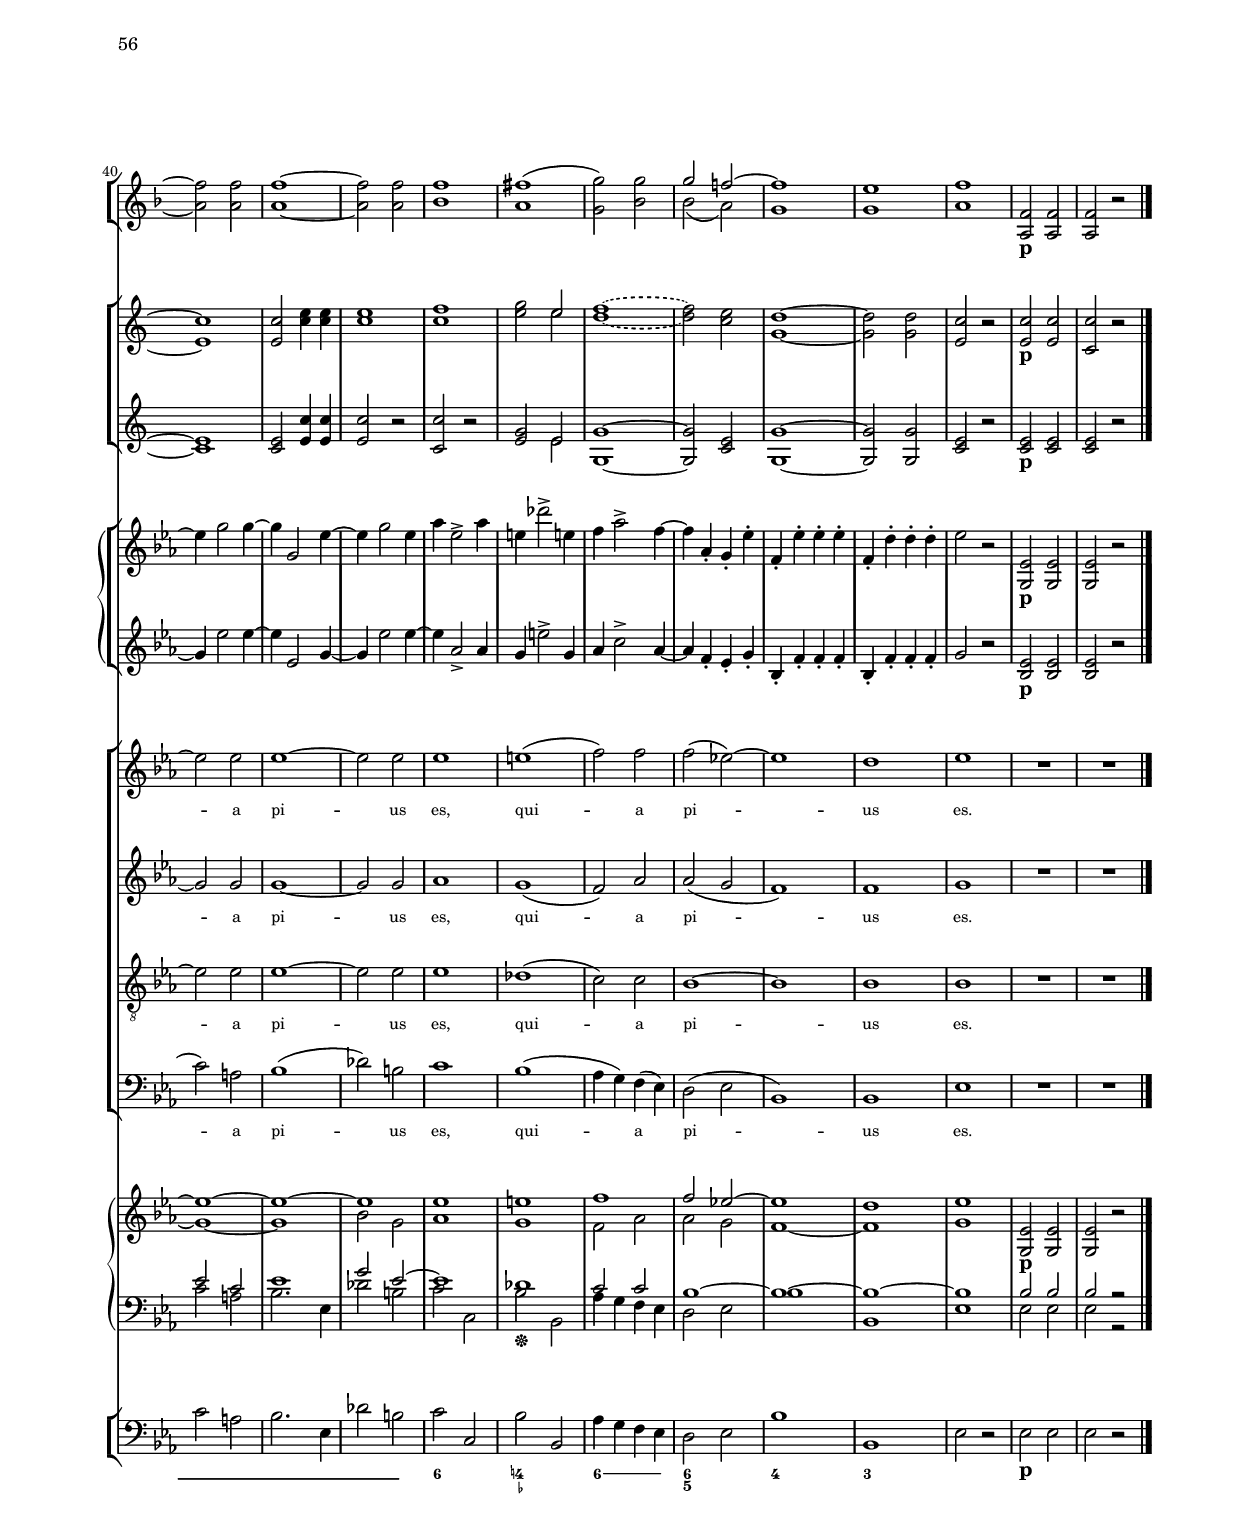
\version "2.22.0"

\include "../definitions.ly"

\paper {
  #(define (page-post-process layout pages) (ly:create-toc-file layout pages))
}

#(set-global-staff-size 15.87)

\book {
  \bookpart {
    \header {
      number = "1"
      title = "I N T R O I T U S   –   K Y R I E"
    }
    \paper { indent = 2.5\cm }
    \tocSection "1" "Introitus – Kyrie"
    \score {
      <<
        \new StaffGroup {
          \new Staff <<
            \set Staff.instrumentName = \markup \center-column { "Clarinetto I, II" "in B" }
            \partCombine \RequiemClarinettoI \RequiemClarinettoII
          >>
        }
        \new StaffGroup <<
          \new Staff <<
            \set Staff.instrumentName = \markup \center-column { "Corno I, II" "in Es" }
            \partCombine \RequiemCornoI \RequiemCornoII
          >>
          \new Staff <<
            \set Staff.instrumentName = \markup \center-column { "Clarino I, II" "in C" }
            \partCombine \RequiemClarinoI \RequiemClarinoII
          >>
        >>
        \new StaffGroup <<
          \new GrandStaff <<
            \set GrandStaff.instrumentName = "Violino"
            \new Staff {
              \set Staff.instrumentName = "I"
              \RequiemViolinoI
            }
            \new Staff {
              \set Staff.instrumentName = "II"
              \RequiemViolinoII
            }
          >>
        >>
        \new ChoirStaff <<
          \new Staff {
            \set Staff.instrumentName = "Soprano"
            \new Voice = "Soprano" { \dynamicUp \RequiemSopranoNotes }
          }
          \new Lyrics \lyricsto Soprano \RequiemSopranoLyrics

          \new Staff {
            \set Staff.instrumentName = "Alto"
            \new Voice = "Alto" { \dynamicUp \RequiemAltoNotes }
          }
          \new Lyrics \lyricsto Alto \RequiemAltoLyrics

          \new Staff {
            \set Staff.instrumentName = "Tenore"
            \new Voice = "Tenore" { \dynamicUp \RequiemTenoreNotes }
          }
          \new Lyrics \lyricsto Tenore \RequiemTenoreLyrics

          \new Staff {
            \set Staff.instrumentName = "Basso"
            \new Voice = "Basso" { \dynamicUp \RequiemBassoNotes }
          }
          \new Lyrics \lyricsto Basso \RequiemBassoLyrics
        >>
        \new PianoStaff <<
          \set PianoStaff.instrumentName = "Organo"
          \new Staff << \RequiemOrganoR >>
          \new Staff << \RequiemOrganoL >>
        >>
        \new StaffGroup <<
          \new Staff {
            \set Staff.instrumentName = "Bassi"
            \RequiemBassi
          }
        >>
        \new FiguredBass {
          \RequiemBassFigures
        }
      >>
      \layout { }
      \midi { \tempo 4 = 110 }
    }
  }
  \bookpart {
    \header {
      number = "2"
      title = "S E Q U E N T I A"
    }
    \tocSection "2" "Sequentia"
    \score {
      <<
        \new StaffGroup {
          \new Staff <<
            \set Staff.instrumentName = \markup \center-column { "cl" "1, 2" }
            \partCombine \DiesIraeClarinettoI \DiesIraeClarinettoII
          >>
        }
        \new StaffGroup <<
          \new Staff <<
            \set Staff.instrumentName = \markup \center-column { "cor" "1, 2" }
            \partCombine \DiesIraeCornoI \DiesIraeCornoII
          >>
          \new Staff <<
            \set Staff.instrumentName = \markup \center-column { "clno" "1, 2" }
            \partCombine \DiesIraeClarinoI \DiesIraeClarinoII
          >>
        >>
        \new StaffGroup <<
          \new GrandStaff <<
            \set GrandStaff.instrumentName = "vl"
            \new Staff {
              \set Staff.instrumentName = "1"
              \DiesIraeViolinoI
            }
            \new Staff {
              \set Staff.instrumentName = "2"
              \DiesIraeViolinoII
            }
          >>
        >>
        \new ChoirStaff <<
          \new Staff {
            \set Staff.instrumentName = "S"
            \new Voice = "Soprano" { \dynamicUp \DiesIraeSopranoNotes }
          }
          \new Lyrics \lyricsto Soprano \DiesIraeSopranoLyrics

          \new Staff {
            \set Staff.instrumentName = "A"
            \new Voice = "Alto" { \dynamicUp \DiesIraeAltoNotes }
          }
          \new Lyrics \lyricsto Alto \DiesIraeAltoLyrics

          \new Staff {
            \set Staff.instrumentName = "T"
            \new Voice = "Tenore" { \dynamicUp \DiesIraeTenoreNotes }
          }
          \new Lyrics \lyricsto Tenore \DiesIraeTenoreLyrics

          \new Staff {
            \set Staff.instrumentName = "B"
            \new Voice = "Basso" { \dynamicUp \DiesIraeBassoNotes }
          }
          \new Lyrics \lyricsto Basso \DiesIraeBassoLyrics
        >>
        \new PianoStaff <<
          \set PianoStaff.instrumentName = "org"
          \new Staff << \DiesIraeOrganoR >>
          \new Staff << \DiesIraeOrganoL >>
        >>
        \new StaffGroup <<
          \new Staff {
            \set Staff.instrumentName = "b"
            \DiesIraeBassi
          }
        >>
        \new FiguredBass {
          \DiesIraeBassFigures
        }
      >>
      \layout { }
      \midi { \tempo 4 = 110 }
    }
  }
  \bookpart {
    \header {
      number = "3"
      title = "O F F E R T O R I U M"
    }
    \tocSection "3" "Offertorium"
    \score {
      <<
        \new StaffGroup {
          \new Staff <<
            \set Staff.instrumentName = \markup \center-column { "cl" "1, 2" }
            \partCombine \DomineClarinettoI \DomineClarinettoII
          >>
        }
        \new StaffGroup <<
          \new Staff <<
            \set Staff.instrumentName = \markup \center-column { "cor" "1, 2" }
            \partCombine \DomineCornoI \DomineCornoII
          >>
          \new Staff <<
            \set Staff.instrumentName = \markup \center-column { "clno" "1, 2" }
            \partCombine \DomineClarinoI \DomineClarinoII
          >>
        >>
        \new StaffGroup <<
          \new GrandStaff <<
            \set GrandStaff.instrumentName = "vl"
            \new Staff {
              \set Staff.instrumentName = "1"
              \DomineViolinoI
            }
            \new Staff {
              \set Staff.instrumentName = "2"
              \DomineViolinoII
            }
          >>
        >>
        \new ChoirStaff <<
          \new Staff {
            \set Staff.instrumentName = "S"
            \new Voice = "Soprano" { \dynamicUp \DomineSopranoNotes }
          }
          \new Lyrics \lyricsto Soprano \DomineSopranoLyrics

          \new Staff {
            \set Staff.instrumentName = "A"
            \new Voice = "Alto" { \dynamicUp \DomineAltoNotes }
          }
          \new Lyrics \lyricsto Alto \DomineAltoLyrics

          \new Staff {
            \set Staff.instrumentName = "T"
            \new Voice = "Tenore" { \dynamicUp \DomineTenoreNotes }
          }
          \new Lyrics \lyricsto Tenore \DomineTenoreLyrics

          \new Staff {
            \set Staff.instrumentName = "B"
            \new Voice = "Basso" { \dynamicUp \DomineBassoNotes }
          }
          \new Lyrics \lyricsto Basso \DomineBassoLyrics
        >>
        \new PianoStaff <<
          \set PianoStaff.instrumentName = "org"
          \new Staff << \DomineOrganoR >>
          \new Staff << \DomineOrganoL >>
        >>
        \new StaffGroup <<
          \new Staff {
            \set Staff.instrumentName = "b"
            \DomineBassi
          }
        >>
        \new FiguredBass {
          \DomineBassFigures
        }
      >>
      \layout { }
      \midi { \tempo 4 = 110 }
    }
  }
  \bookpart {
    \header {
      number = "4"
      title = "S A N C T U S"
    }
    \tocSection "4" "Sanctus"
    \score {
      <<
        \new StaffGroup {
          \new Staff <<
            \set Staff.instrumentName = \markup \center-column { "cl" "1, 2" }
            \partCombine \SanctusClarinettoI \SanctusClarinettoII
          >>
        }
        \new StaffGroup <<
          \new Staff <<
            \set Staff.instrumentName = \markup \center-column { "cor" "1, 2" }
            \partCombine \SanctusCornoI \SanctusCornoII
          >>
          \new Staff <<
            \set Staff.instrumentName = \markup \center-column { "clno" "1, 2" }
            \partCombine \SanctusClarinoI \SanctusClarinoII
          >>
        >>
        \new StaffGroup <<
          \new GrandStaff <<
            \set GrandStaff.instrumentName = "vl"
            \new Staff {
              \set Staff.instrumentName = "1"
              \SanctusViolinoI
            }
            \new Staff {
              \set Staff.instrumentName = "2"
              \SanctusViolinoII
            }
          >>
        >>
        \new ChoirStaff <<
          \new Staff {
            \set Staff.instrumentName = "S"
            \new Voice = "Soprano" { \dynamicUp \SanctusSopranoNotes }
          }
          \new Lyrics \lyricsto Soprano \SanctusSopranoLyrics

          \new Staff {
            \set Staff.instrumentName = "A"
            \new Voice = "Alto" { \dynamicUp \SanctusAltoNotes }
          }
          \new Lyrics \lyricsto Alto \SanctusAltoLyrics

          \new Staff {
            \set Staff.instrumentName = "T"
            \new Voice = "Tenore" { \dynamicUp \SanctusTenoreNotes }
          }
          \new Lyrics \lyricsto Tenore \SanctusTenoreLyrics

          \new Staff {
            \set Staff.instrumentName = "B"
            \new Voice = "Basso" { \dynamicUp \SanctusBassoNotes }
          }
          \new Lyrics \lyricsto Basso \SanctusBassoLyrics
        >>
        \new PianoStaff <<
          \set PianoStaff.instrumentName = "org"
          \new Staff << \SanctusOrganoR >>
          \new Staff << \SanctusOrganoL >>
        >>
        \new StaffGroup <<
          \new Staff {
            \set Staff.instrumentName = "b"
            \SanctusBassi
          }
        >>
        \new FiguredBass {
          \SanctusBassFigures
        }
      >>
      \layout { }
      \midi { \tempo 4 = 110 }
    }
  }
  \bookpart {
    \header {
      number = "5"
      title = "B E N E D I C T U S"
    }
    \tocSection "5" "Benedictus"
    \score {
      <<
        \new StaffGroup {
          \new Staff <<
            \set Staff.instrumentName = \markup \center-column { "cl" "1, 2" }
            \partCombine \BenedictusClarinettoI \BenedictusClarinettoII
          >>
        }
        \new StaffGroup <<
          \new Staff <<
            \set Staff.instrumentName = \markup \center-column { "cor" "1, 2" }
            \partCombine \BenedictusCornoI \BenedictusCornoII
          >>
          \new Staff <<
            \set Staff.instrumentName = \markup \center-column { "clno" "1, 2" }
            \partCombine \BenedictusClarinoI \BenedictusClarinoII
          >>
        >>
        \new StaffGroup <<
          \new GrandStaff <<
            \set GrandStaff.instrumentName = "vl"
            \new Staff {
              \set Staff.instrumentName = "1"
              \BenedictusViolinoI
            }
            \new Staff {
              \set Staff.instrumentName = "2"
              \BenedictusViolinoII
            }
          >>
        >>
        \new ChoirStaff <<
          \new Staff {
            \set Staff.instrumentName = "S"
            \new Voice = "Soprano" { \dynamicUp \BenedictusSopranoNotes }
          }
          \new Lyrics \lyricsto Soprano \BenedictusSopranoLyrics

          \new Staff {
            \set Staff.instrumentName = "A"
            \new Voice = "Alto" { \dynamicUp \BenedictusAltoNotes }
          }
          \new Lyrics \lyricsto Alto \BenedictusAltoLyrics

          \new Staff {
            \set Staff.instrumentName = "T"
            \new Voice = "Tenore" { \dynamicUp \BenedictusTenoreNotes }
          }
          \new Lyrics \lyricsto Tenore \BenedictusTenoreLyrics

          \new Staff {
            \set Staff.instrumentName = "B"
            \new Voice = "Basso" { \dynamicUp \BenedictusBassoNotes }
          }
          \new Lyrics \lyricsto Basso \BenedictusBassoLyrics
        >>
        \new PianoStaff <<
          \set PianoStaff.instrumentName = "org"
          \new Staff << \BenedictusOrganoR >>
          \new Staff << \BenedictusOrganoL >>
        >>
        \new StaffGroup <<
          \new Staff {
            \set Staff.instrumentName = "b"
            \BenedictusBassi
          }
        >>
        \new FiguredBass {
          \BenedictusBassFigures
        }
      >>
      \layout { }
      \midi { \tempo 4 = 110 }
    }
  }
  \bookpart {
    \header {
      number = "6"
      title = "A G N U S   D E I"
    }
    \tocSection "6" "Agnus Dei"
    \score {
      <<
        \new StaffGroup {
          \new Staff <<
            \set Staff.instrumentName = \markup \center-column { "cl" "1, 2" }
            \partCombine \AgnusDeiClarinettoI \AgnusDeiClarinettoII
          >>
        }
        \new StaffGroup <<
          \new Staff <<
            \set Staff.instrumentName = \markup \center-column { "cor" "1, 2" }
            \partCombine \AgnusDeiCornoI \AgnusDeiCornoII
          >>
          \new Staff <<
            \set Staff.instrumentName = \markup \center-column { "clno" "1, 2" }
            \partCombine \AgnusDeiClarinoI \AgnusDeiClarinoII
          >>
        >>
        \new StaffGroup <<
          \new GrandStaff <<
            \set GrandStaff.instrumentName = "vl"
            \new Staff {
              \set Staff.instrumentName = "1"
              \AgnusDeiViolinoI
            }
            \new Staff {
              \set Staff.instrumentName = "2"
              \AgnusDeiViolinoII
            }
          >>
        >>
        \new ChoirStaff <<
          \new Staff {
            \set Staff.instrumentName = "S"
            \new Voice = "Soprano" { \dynamicUp \AgnusDeiSopranoNotes }
          }
          \new Lyrics \lyricsto Soprano \AgnusDeiSopranoLyrics

          \new Staff {
            \set Staff.instrumentName = "A"
            \new Voice = "Alto" { \dynamicUp \AgnusDeiAltoNotes }
          }
          \new Lyrics \lyricsto Alto \AgnusDeiAltoLyrics

          \new Staff {
            \set Staff.instrumentName = "T"
            \new Voice = "Tenore" { \dynamicUp \AgnusDeiTenoreNotes }
          }
          \new Lyrics \lyricsto Tenore \AgnusDeiTenoreLyrics

          \new Staff {
            \set Staff.instrumentName = "B"
            \new Voice = "Basso" { \dynamicUp \AgnusDeiBassoNotes }
          }
          \new Lyrics \lyricsto Basso \AgnusDeiBassoLyrics
        >>
        \new PianoStaff <<
          \set PianoStaff.instrumentName = "org"
          \new Staff << \AgnusDeiOrganoR >>
          \new Staff << \AgnusDeiOrganoL >>
        >>
        \new StaffGroup <<
          \new Staff {
            \set Staff.instrumentName = "b"
            \AgnusDeiBassi
          }
        >>
        \new FiguredBass {
          \AgnusDeiBassFigures
        }
      >>
      \layout { }
      \midi { \tempo 4 = 110 }
    }
  }
  \bookpart {
    \header {
      number = "7"
      title = "C U M   S A N C T I S   T U I S"
    }
    \tocSection "7" "Cum Sanctis Tuis"
    \score {
      <<
        \new StaffGroup {
          \new Staff <<
            \set Staff.instrumentName = \markup \center-column { "cl" "1, 2" }
            \partCombine \CumSanctisClarinettoI \CumSanctisClarinettoII
          >>
        }
        \new StaffGroup <<
          \new Staff <<
            \set Staff.instrumentName = \markup \center-column { "cor" "1, 2" }
            \partCombine \CumSanctisCornoI \CumSanctisCornoII
          >>
          \new Staff <<
            \set Staff.instrumentName = \markup \center-column { "clno" "1, 2" }
            \partCombine \CumSanctisClarinoI \CumSanctisClarinoII
          >>
        >>
        \new StaffGroup <<
          \new GrandStaff <<
            \set GrandStaff.instrumentName = "vl"
            \new Staff {
              \set Staff.instrumentName = "1"
              \CumSanctisViolinoI
            }
            \new Staff {
              \set Staff.instrumentName = "2"
              \CumSanctisViolinoII
            }
          >>
        >>
        \new ChoirStaff <<
          \new Staff {
            \set Staff.instrumentName = "S"
            \new Voice = "Soprano" { \dynamicUp \CumSanctisSopranoNotes }
          }
          \new Lyrics \lyricsto Soprano \CumSanctisSopranoLyrics

          \new Staff {
            \set Staff.instrumentName = "A"
            \new Voice = "Alto" { \dynamicUp \CumSanctisAltoNotes }
          }
          \new Lyrics \lyricsto Alto \CumSanctisAltoLyrics

          \new Staff {
            \set Staff.instrumentName = "T"
            \new Voice = "Tenore" { \dynamicUp \CumSanctisTenoreNotes }
          }
          \new Lyrics \lyricsto Tenore \CumSanctisTenoreLyrics

          \new Staff {
            \set Staff.instrumentName = "B"
            \new Voice = "Basso" { \dynamicUp \CumSanctisBassoNotes }
          }
          \new Lyrics \lyricsto Basso \CumSanctisBassoLyrics
        >>
        \new PianoStaff <<
          \set PianoStaff.instrumentName = "org"
          \new Staff << \CumSanctisOrganoR >>
          \new Staff << \CumSanctisOrganoL >>
        >>
        \new StaffGroup <<
          \new Staff {
            \set Staff.instrumentName = "b"
            \CumSanctisBassi
          }
        >>
        \new FiguredBass {
          \CumSanctisBassFigures
        }
      >>
      \layout { }
      \midi { \tempo 4 = 110 }
    }
  }
}
